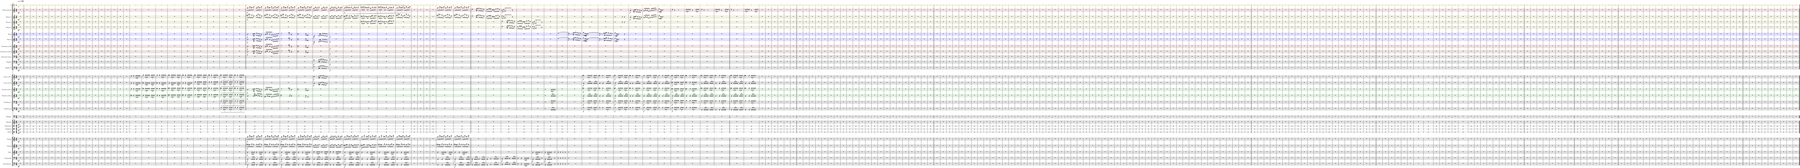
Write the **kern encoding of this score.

**kern	**dynam	**kern	**dynam	**kern	**dynam	**kern	**dynam	**kern	**dynam	**kern	**dynam	**kern	**dynam	**kern	**dynam	**kern	**dynam	**kern	**kern	**dynam	**kern	**dynam	**kern	**dynam	**kern	**dynam	**kern	**dynam	**kern	**dynam	**kern	**dynam	**kern	**dynam	**kern	**dynam	**kern	**dynam	**kern	**dynam	**kern	**dynam	**kern	**dynam	**kern	**dynam	**kern	**dynam	**kern	**dynam	**kern	**dynam	**kern	**dynam
*part28	*part28	*part27	*part27	*part26	*part26	*part25	*part25	*part24	*part24	*part23	*part23	*part22	*part22	*part21	*part21	*part20	*part20	*part19	*part18	*part18	*part17	*part17	*part16	*part16	*part15	*part15	*part14	*part14	*part13	*part13	*part12	*part12	*part11	*part11	*part10	*part10	*part9	*part9	*part8	*part8	*part7	*part7	*part6	*part6	*part5	*part5	*part4	*part4	*part3	*part3	*part2	*part2	*part1	*part1
*staff28	*staff28	*staff27	*staff27	*staff26	*staff26	*staff25	*staff25	*staff24	*staff24	*staff23	*staff23	*staff22	*staff22	*staff21	*staff21	*staff20	*staff20	*staff19	*staff18	*staff18	*staff17	*staff17	*staff16	*staff16	*staff15	*staff15	*staff14	*staff14	*staff13	*staff13	*staff12	*staff12	*staff11	*staff11	*staff10	*staff10	*staff9	*staff9	*staff8	*staff8	*staff7	*staff7	*staff6	*staff6	*staff5	*staff5	*staff4	*staff4	*staff3	*staff3	*staff2	*staff2	*staff1	*staff1
*I"Contrabbasso	*	*I"Violoncello	*	*I"Viola	*	*I"Violino	*	*I"Violino	*	*I"Piatti	*	*I"Tamburo	*	*I"Grancassa	*	*I"Xilofono	*	*I"Timpani	*I"Trombone 2	*	*I"Trombone 1	*	*I"Tromba in Bb 2	*	*I"Tromba in Bb 1	*	*I"Corno in F 2	*	*I"Corno in F 1	*	*I"Fagotto 2	*	*I"Fagotto	*	*I"Clarinetto basso	*	*I"Clarinetto in Bb 2	*	*I"Clarinetto in Bb	*	*I"Oboe 2	*	*I"Oboe	*	*I"Flauto 3	*	*I"Flauto 2	*	*I"Flauto 1	*	*I"Flauto piccolo	*	*I"info	*
*I'C-b.	*	*I'V-c.	*	*I'V-la	*	*I'V-no	*	*I'V-no	*	*I'P-tti	*	*I'Tamb.	*	*I'Gr.	*	*I'Xil.	*	*I'Timp.	*I'Tr-ne 2	*	*I'Tr-ne 1	*	*I'Tr-ba in Bb 2	*	*I'Tr-ba in Bb 1	*	*I'C. in F 2	*	*I'C. in F 1	*	*I'Fag. 2	*	*I'Fag.	*	*I'Cl. b.	*	*I'Cl. in Bb 2	*	*I'Cl. in Bb	*	*I'Ob. 2	*	*I'Ob.	*	*I'Fl. 2	*	*I'Fl.	*	*I'Fl. 3	*	*I'Fl. picc.	*	*I'info	*
*	*	*	*	*	*	*	*	*	*	*stria1	*	*stria1	*	*stria1	*	*	*	*	*	*	*	*	*stria5	*	*stria5	*	*	*	*	*	*	*	*	*	*	*	*stria5	*	*stria5	*	*stria5	*	*stria5	*	*stria5	*	*stria5	*	*stria5	*	*stria5	*	*stria5	*
*clefFv4	*	*clefF4	*	*clefGv2	*	*clefG2	*	*clefG2	*	*clefX	*	*clefX	*	*clefX	*	*clefG^2	*	*clefF4	*clefF4	*	*clefF4	*	*clefG2	*	*clefG2	*	*clefGv2	*	*clefGv2	*	*clefF4	*	*clefF4	*	*clefF4	*	*clefG2	*	*clefG2	*	*clefG2	*	*clefG2	*	*clefG2	*	*clefG2	*	*clefG2	*	*clefG^2	*	*clefG^2	*
*Trd7c12	*	*	*	*	*	*	*	*	*	*	*	*	*	*	*	*	*	*	*	*	*	*	*Trd1c2	*	*Trd1c2	*	*Trd4c7	*	*Trd4c7	*	*	*	*	*	*Trd8c14	*	*Trd1c2	*	*Trd1c2	*	*	*	*	*	*	*	*	*	*	*	*Trd-7c-12	*	*Trd-7c-12	*
*k[]	*	*k[]	*	*k[]	*	*k[]	*	*k[]	*	*k[]	*	*k[]	*	*k[]	*	*k[]	*	*k[]	*k[]	*	*k[]	*	*k[]	*	*k[]	*	*k[]	*	*k[]	*	*k[]	*	*k[]	*	*k[]	*	*k[]	*	*k[]	*	*k[]	*	*k[]	*	*k[]	*	*k[]	*	*k[]	*	*k[]	*	*k[]	*
*M4/4	*	*M4/4	*	*M4/4	*	*M4/4	*	*M4/4	*	*M4/4	*	*M4/4	*	*M4/4	*	*M4/4	*	*M4/4	*M4/4	*	*M4/4	*	*M4/4	*	*M4/4	*	*M4/4	*	*M4/4	*	*M4/4	*	*M4/4	*	*M4/4	*	*M4/4	*	*M4/4	*	*M4/4	*	*M4/4	*	*M4/4	*	*M4/4	*	*M4/4	*	*M4/4	*	*M4/4	*
*MM155	*	*MM155	*	*MM155	*	*MM155	*	*MM155	*	*MM155	*	*MM155	*	*MM155	*	*MM155	*	*MM155	*MM155	*	*MM155	*	*MM155	*	*MM155	*	*MM155	*	*MM155	*	*MM155	*	*MM155	*	*MM155	*	*MM155	*	*MM155	*	*MM155	*	*MM155	*	*MM155	*	*MM155	*	*MM155	*	*MM155	*	*MM155	*
=1	=1	=1	=1	=1	=1	=1	=1	=1	=1	=1	=1	=1	=1	=1	=1	=1	=1	=1	=1	=1	=1	=1	=1	=1	=1	=1	=1	=1	=1	=1	=1	=1	=1	=1	=1	=1	=1	=1	=1	=1	=1	=1	=1	=1	=1	=1	=1	=1	=1	=1	=1	=1	=1	=1
!	!LO:DY:b	!	!LO:DY:b	!	!LO:DY:b	!	!LO:DY:b	!	!LO:DY:b	!	!LO:DY:b	!	!LO:DY:b	!	!LO:DY:b	!	!LO:DY:b	!	!	!LO:DY:b	!	!LO:DY:b	!	!LO:DY:b	!	!LO:DY:b	!	!LO:DY:b	!	!LO:DY:b	!	!LO:DY:b	!	!LO:DY:b	!	!LO:DY:b	!	!LO:DY:b	!	!LO:DY:b	!	!LO:DY:b	!	!LO:DY:b	!	!LO:DY:b	!	!LO:DY:b	!	!LO:DY:b	!	!LO:DY:b	!	!LO:DY:b
1r	mf	1r	mf	1r	mf	1r	mf	1r	mf	1r	mf	1r	mf	1r	mf	1r	mf	1r	1r	mf	1r	mf	1r	mf	1r	mf	1r	mf	1r	mf	1r	mf	1r	mf	1r	mf	1r	mf	1r	mf	1r	mf	1r	mf	1r	mf	1r	mf	1r	mf	1r	mf	1r	mf
=2||	=2||	=2||	=2||	=2||	=2||	=2||	=2||	=2||	=2||	=2||	=2||	=2||	=2||	=2||	=2||	=2||	=2||	=2||	=2||	=2||	=2||	=2||	=2||	=2||	=2||	=2||	=2||	=2||	=2||	=2||	=2||	=2||	=2||	=2||	=2||	=2||	=2||	=2||	=2||	=2||	=2||	=2||	=2||	=2||	=2||	=2||	=2||	=2||	=2||	=2||	=2||	=2||	=2||	=2||
1r	.	1r	.	1r	.	1r	.	1r	.	1r	.	1r	.	1r	.	1r	.	1r	1r	.	1r	.	1r	.	1r	.	1r	.	1r	.	1r	.	1r	.	1r	.	1r	.	1r	.	1r	.	1r	.	1r	.	1r	.	1r	.	1r	.	1r	.
=3	=3	=3	=3	=3	=3	=3	=3	=3	=3	=3	=3	=3	=3	=3	=3	=3	=3	=3	=3	=3	=3	=3	=3	=3	=3	=3	=3	=3	=3	=3	=3	=3	=3	=3	=3	=3	=3	=3	=3	=3	=3	=3	=3	=3	=3	=3	=3	=3	=3	=3	=3	=3	=3	=3
1r	.	1r	.	1r	.	1r	.	1r	.	1r	.	1r	.	1r	.	1r	.	1r	1r	.	1r	.	1r	.	1r	.	1r	.	1r	.	1r	.	1r	.	1r	.	1r	.	1r	.	1r	.	1r	.	1r	.	1r	.	1r	.	1r	.	1r	.
=4	=4	=4	=4	=4	=4	=4	=4	=4	=4	=4	=4	=4	=4	=4	=4	=4	=4	=4	=4	=4	=4	=4	=4	=4	=4	=4	=4	=4	=4	=4	=4	=4	=4	=4	=4	=4	=4	=4	=4	=4	=4	=4	=4	=4	=4	=4	=4	=4	=4	=4	=4	=4	=4	=4
1r	.	1r	.	1r	.	1r	.	1r	.	1r	.	1r	.	1r	.	1r	.	1r	1r	.	1r	.	1r	.	1r	.	1r	.	1r	.	1r	.	1r	.	1r	.	1r	.	1r	.	1r	.	1r	.	1r	.	1r	.	1r	.	1r	.	1r	.
=5	=5	=5	=5	=5	=5	=5	=5	=5	=5	=5	=5	=5	=5	=5	=5	=5	=5	=5	=5	=5	=5	=5	=5	=5	=5	=5	=5	=5	=5	=5	=5	=5	=5	=5	=5	=5	=5	=5	=5	=5	=5	=5	=5	=5	=5	=5	=5	=5	=5	=5	=5	=5	=5	=5
1r	.	1r	.	1r	.	1r	.	1r	.	1r	.	1r	.	1r	.	1r	.	1r	1r	.	1r	.	1r	.	1r	.	1r	.	1r	.	1r	.	1r	.	1r	.	1r	.	1r	.	1r	.	1r	.	1r	.	1r	.	1r	.	1r	.	1r	.
=6	=6	=6	=6	=6	=6	=6	=6	=6	=6	=6	=6	=6	=6	=6	=6	=6	=6	=6	=6	=6	=6	=6	=6	=6	=6	=6	=6	=6	=6	=6	=6	=6	=6	=6	=6	=6	=6	=6	=6	=6	=6	=6	=6	=6	=6	=6	=6	=6	=6	=6	=6	=6	=6	=6
1r	.	1r	.	1r	.	1r	.	1r	.	1r	.	1r	.	1r	.	1r	.	1r	1r	.	1r	.	1r	.	1r	.	1r	.	1r	.	1r	.	1r	.	1r	.	1r	.	1r	.	1r	.	1r	.	1r	.	1r	.	1r	.	1r	.	1r	.
=7	=7	=7	=7	=7	=7	=7	=7	=7	=7	=7	=7	=7	=7	=7	=7	=7	=7	=7	=7	=7	=7	=7	=7	=7	=7	=7	=7	=7	=7	=7	=7	=7	=7	=7	=7	=7	=7	=7	=7	=7	=7	=7	=7	=7	=7	=7	=7	=7	=7	=7	=7	=7	=7	=7
1r	.	1r	.	1r	.	1r	.	1r	.	1r	.	1r	.	1r	.	1r	.	1r	1r	.	1r	.	1r	.	1r	.	1r	.	1r	.	1r	.	1r	.	1r	.	1r	.	1r	.	1r	.	1r	.	1r	.	1r	.	1r	.	1r	.	1r	.
=8	=8	=8	=8	=8	=8	=8	=8	=8	=8	=8	=8	=8	=8	=8	=8	=8	=8	=8	=8	=8	=8	=8	=8	=8	=8	=8	=8	=8	=8	=8	=8	=8	=8	=8	=8	=8	=8	=8	=8	=8	=8	=8	=8	=8	=8	=8	=8	=8	=8	=8	=8	=8	=8	=8
1r	.	1r	.	1r	.	1r	.	1r	.	1r	.	1r	.	1r	.	1r	.	1r	1r	.	1r	.	1r	.	1r	.	1r	.	1r	.	1r	.	1r	.	1r	.	1r	.	1r	.	1r	.	1r	.	1r	.	1r	.	1r	.	1r	.	1r	.
=9	=9	=9	=9	=9	=9	=9	=9	=9	=9	=9	=9	=9	=9	=9	=9	=9	=9	=9	=9	=9	=9	=9	=9	=9	=9	=9	=9	=9	=9	=9	=9	=9	=9	=9	=9	=9	=9	=9	=9	=9	=9	=9	=9	=9	=9	=9	=9	=9	=9	=9	=9	=9	=9	=9
1r	.	1r	.	1r	.	1r	.	1r	.	1r	.	1r	.	1r	.	1r	.	1r	1r	.	1r	.	1r	.	1r	.	1r	.	1r	.	1r	.	1r	.	1r	.	1r	.	1r	.	1r	.	1r	.	1r	.	1r	.	1r	.	1r	.	1r	.
=10	=10	=10	=10	=10	=10	=10	=10	=10	=10	=10	=10	=10	=10	=10	=10	=10	=10	=10	=10	=10	=10	=10	=10	=10	=10	=10	=10	=10	=10	=10	=10	=10	=10	=10	=10	=10	=10	=10	=10	=10	=10	=10	=10	=10	=10	=10	=10	=10	=10	=10	=10	=10	=10	=10
1r	.	1r	.	1r	.	1r	.	1r	.	1r	.	1r	.	1r	.	1r	.	1r	1r	.	1r	.	1r	.	1r	.	1r	.	1r	.	1r	.	1r	.	1r	.	1r	.	1r	.	1r	.	1r	.	1r	.	1r	.	1r	.	1r	.	1r	.
=11	=11	=11	=11	=11	=11	=11	=11	=11	=11	=11	=11	=11	=11	=11	=11	=11	=11	=11	=11	=11	=11	=11	=11	=11	=11	=11	=11	=11	=11	=11	=11	=11	=11	=11	=11	=11	=11	=11	=11	=11	=11	=11	=11	=11	=11	=11	=11	=11	=11	=11	=11	=11	=11	=11
1r	.	1r	.	1r	.	1r	.	1r	.	1r	.	1r	.	1r	.	1r	.	1r	1r	.	1r	.	1r	.	1r	.	1r	.	1r	.	1r	.	1r	.	1r	.	1r	.	1r	.	1r	.	1r	.	1r	.	1r	.	1r	.	1r	.	1r	.
=12	=12	=12	=12	=12	=12	=12	=12	=12	=12	=12	=12	=12	=12	=12	=12	=12	=12	=12	=12	=12	=12	=12	=12	=12	=12	=12	=12	=12	=12	=12	=12	=12	=12	=12	=12	=12	=12	=12	=12	=12	=12	=12	=12	=12	=12	=12	=12	=12	=12	=12	=12	=12	=12	=12
1r	.	1r	.	1r	.	1r	.	1r	.	1r	.	1r	.	1r	.	1r	.	1r	1r	.	1r	.	1r	.	1r	.	1r	.	1r	.	1r	.	1r	.	1r	.	1r	.	1r	.	1r	.	1r	.	1r	.	1r	.	1r	.	1r	.	1r	.
=13	=13	=13	=13	=13	=13	=13	=13	=13	=13	=13	=13	=13	=13	=13	=13	=13	=13	=13	=13	=13	=13	=13	=13	=13	=13	=13	=13	=13	=13	=13	=13	=13	=13	=13	=13	=13	=13	=13	=13	=13	=13	=13	=13	=13	=13	=13	=13	=13	=13	=13	=13	=13	=13	=13
1r	.	1r	.	1r	.	1r	.	1r	.	1r	.	1r	.	1r	.	1r	.	1r	1r	.	1r	.	1r	.	1r	.	1r	.	1r	.	1r	.	1r	.	1r	.	1r	.	1r	.	1r	.	1r	.	1r	.	1r	.	1r	.	1r	.	1r	.
=14	=14	=14	=14	=14	=14	=14	=14	=14	=14	=14	=14	=14	=14	=14	=14	=14	=14	=14	=14	=14	=14	=14	=14	=14	=14	=14	=14	=14	=14	=14	=14	=14	=14	=14	=14	=14	=14	=14	=14	=14	=14	=14	=14	=14	=14	=14	=14	=14	=14	=14	=14	=14	=14	=14
1r	.	1r	.	1r	.	1r	.	1r	.	1r	.	1r	.	1r	.	1r	.	1r	1r	.	1r	.	1r	.	1r	.	1r	.	1r	.	1r	.	1r	.	1r	.	1r	.	1r	.	1r	.	1r	.	1r	.	1r	.	1r	.	1r	.	1r	.
=15	=15	=15	=15	=15	=15	=15	=15	=15	=15	=15	=15	=15	=15	=15	=15	=15	=15	=15	=15	=15	=15	=15	=15	=15	=15	=15	=15	=15	=15	=15	=15	=15	=15	=15	=15	=15	=15	=15	=15	=15	=15	=15	=15	=15	=15	=15	=15	=15	=15	=15	=15	=15	=15	=15
1r	.	1r	.	1r	.	1r	.	1r	.	1r	.	1r	.	1r	.	1r	.	1r	1r	.	1r	.	1r	.	1r	.	1r	.	1r	.	1r	.	1r	.	1r	.	1r	.	1r	.	1r	.	1r	.	1r	.	1r	.	1r	.	1r	.	1r	.
=16	=16	=16	=16	=16	=16	=16	=16	=16	=16	=16	=16	=16	=16	=16	=16	=16	=16	=16	=16	=16	=16	=16	=16	=16	=16	=16	=16	=16	=16	=16	=16	=16	=16	=16	=16	=16	=16	=16	=16	=16	=16	=16	=16	=16	=16	=16	=16	=16	=16	=16	=16	=16	=16	=16
1r	.	1r	.	1r	.	1r	.	1r	.	1r	.	1r	.	1r	.	1r	.	1r	1r	.	1r	.	1r	.	1r	.	1r	.	1r	.	1r	.	1r	.	1r	.	1r	.	1r	.	1r	.	1r	.	1r	.	1r	.	1r	.	1r	.	1r	.
=17	=17	=17	=17	=17	=17	=17	=17	=17	=17	=17	=17	=17	=17	=17	=17	=17	=17	=17	=17	=17	=17	=17	=17	=17	=17	=17	=17	=17	=17	=17	=17	=17	=17	=17	=17	=17	=17	=17	=17	=17	=17	=17	=17	=17	=17	=17	=17	=17	=17	=17	=17	=17	=17	=17
1r	.	1r	.	1r	.	1r	.	1r	.	1r	.	1r	.	1r	.	1r	.	1r	1r	.	1r	.	1r	.	1r	.	1r	.	1r	.	1r	.	1r	.	1r	.	1r	.	1r	.	1r	.	1r	.	1r	.	1r	.	1r	.	1r	.	1r	.
=18	=18	=18	=18	=18	=18	=18	=18	=18	=18	=18	=18	=18	=18	=18	=18	=18	=18	=18	=18	=18	=18	=18	=18	=18	=18	=18	=18	=18	=18	=18	=18	=18	=18	=18	=18	=18	=18	=18	=18	=18	=18	=18	=18	=18	=18	=18	=18	=18	=18	=18	=18	=18	=18	=18
1r	.	1r	.	1r	.	1r	.	1r	.	1r	.	1r	.	1r	.	1r	.	1r	1r	.	1r	.	1r	.	1r	.	1r	.	1r	.	1r	.	1r	.	1r	.	1r	.	1r	.	1r	.	1r	.	1r	.	1r	.	1r	.	1r	.	1r	.
=19	=19	=19	=19	=19	=19	=19	=19	=19	=19	=19	=19	=19	=19	=19	=19	=19	=19	=19	=19	=19	=19	=19	=19	=19	=19	=19	=19	=19	=19	=19	=19	=19	=19	=19	=19	=19	=19	=19	=19	=19	=19	=19	=19	=19	=19	=19	=19	=19	=19	=19	=19	=19	=19	=19
1r	.	1r	.	1r	.	1r	.	1r	.	1r	.	1r	.	1r	.	1r	.	1r	1r	.	1r	.	4cc#X'\	.	4dd'\	.	4B'\	.	4e'\	.	1r	.	1r	.	1r	.	1r	.	1r	.	1r	.	1r	.	1r	.	1r	.	1r	.	1r	.	1r	.
.	.	.	.	.	.	.	.	.	.	.	.	.	.	.	.	.	.	.	.	.	.	.	4cc#\	.	4dd\	.	4B'\	.	4e'\	.	.	.	.	.	.	.	.	.	.	.	.	.	.	.	.	.	.	.	.	.	.	.	.	.
*	*	*	*	*	*	*	*	*	*	*	*	*	*	*	*	*	*	*	*	*	*	*	*Xbrackettup	*	*Xbrackettup	*	*Xbrackettup	*	*Xbrackettup	*	*	*	*	*	*	*	*	*	*	*	*	*	*	*	*	*	*	*	*	*	*	*	*	*
.	.	.	.	.	.	.	.	.	.	.	.	.	.	.	.	.	.	.	.	.	.	.	12cc#'\L	.	12dd'\L	.	12B'\L	.	12e'\L	.	.	.	.	.	.	.	.	.	.	.	.	.	.	.	.	.	.	.	.	.	.	.	.	.
.	.	.	.	.	.	.	.	.	.	.	.	.	.	.	.	.	.	.	.	.	.	.	12cc#'\	.	12dd'\	.	12B'\	.	12e'\	.	.	.	.	.	.	.	.	.	.	.	.	.	.	.	.	.	.	.	.	.	.	.	.	.
.	.	.	.	.	.	.	.	.	.	.	.	.	.	.	.	.	.	.	.	.	.	.	12cc#'\J	.	12dd'\J	.	12B'\J	.	12e'\J	.	.	.	.	.	.	.	.	.	.	.	.	.	.	.	.	.	.	.	.	.	.	.	.	.
.	.	.	.	.	.	.	.	.	.	.	.	.	.	.	.	.	.	.	.	.	.	.	4cc#'\	.	4dd'\	.	4B'\	.	4e'\	.	.	.	.	.	.	.	.	.	.	.	.	.	.	.	.	.	.	.	.	.	.	.	.	.
=20	=20	=20	=20	=20	=20	=20	=20	=20	=20	=20	=20	=20	=20	=20	=20	=20	=20	=20	=20	=20	=20	=20	=20	=20	=20	=20	=20	=20	=20	=20	=20	=20	=20	=20	=20	=20	=20	=20	=20	=20	=20	=20	=20	=20	=20	=20	=20	=20	=20	=20	=20	=20	=20	=20
1r	.	1r	.	1r	.	1r	.	1r	.	1r	.	1r	.	1r	.	1r	.	1r	1r	.	1r	.	4cc'\	.	4ee-X'\	.	4B-X'\	.	4g'\	.	1r	.	1r	.	1r	.	1r	.	1r	.	1r	.	1r	.	1r	.	1r	.	1r	.	1r	.	1r	.
.	.	.	.	.	.	.	.	.	.	.	.	.	.	.	.	.	.	.	.	.	.	.	12cc'\L	.	12ee-'\L	.	12B-'\L	.	12g'\L	.	.	.	.	.	.	.	.	.	.	.	.	.	.	.	.	.	.	.	.	.	.	.	.	.
.	.	.	.	.	.	.	.	.	.	.	.	.	.	.	.	.	.	.	.	.	.	.	12cc'\	.	12ee-'\	.	12B-'\	.	12g'\	.	.	.	.	.	.	.	.	.	.	.	.	.	.	.	.	.	.	.	.	.	.	.	.	.
.	.	.	.	.	.	.	.	.	.	.	.	.	.	.	.	.	.	.	.	.	.	.	12cc'\J	.	12ee-'\J	.	12B-'\J	.	12g'\J	.	.	.	.	.	.	.	.	.	.	.	.	.	.	.	.	.	.	.	.	.	.	.	.	.
.	.	.	.	.	.	.	.	.	.	.	.	.	.	.	.	.	.	.	.	.	.	.	4cc'\	.	4ee-'\	.	4B-'\	.	4g'\	.	.	.	.	.	.	.	.	.	.	.	.	.	.	.	.	.	.	.	.	.	.	.	.	.
.	.	.	.	.	.	.	.	.	.	.	.	.	.	.	.	.	.	.	.	.	.	.	12cc'\L	.	12ee-'\L	.	12B-'\L	.	12g'\L	.	.	.	.	.	.	.	.	.	.	.	.	.	.	.	.	.	.	.	.	.	.	.	.	.
.	.	.	.	.	.	.	.	.	.	.	.	.	.	.	.	.	.	.	.	.	.	.	12cc'\	.	12ee-'\	.	12B-'\	.	12g'\	.	.	.	.	.	.	.	.	.	.	.	.	.	.	.	.	.	.	.	.	.	.	.	.	.
.	.	.	.	.	.	.	.	.	.	.	.	.	.	.	.	.	.	.	.	.	.	.	12cc'\J	.	12ee-'\J	.	12B-'\J	.	12g'\J	.	.	.	.	.	.	.	.	.	.	.	.	.	.	.	.	.	.	.	.	.	.	.	.	.
=21	=21	=21	=21	=21	=21	=21	=21	=21	=21	=21	=21	=21	=21	=21	=21	=21	=21	=21	=21	=21	=21	=21	=21	=21	=21	=21	=21	=21	=21	=21	=21	=21	=21	=21	=21	=21	=21	=21	=21	=21	=21	=21	=21	=21	=21	=21	=21	=21	=21	=21	=21	=21	=21	=21
1r	.	1r	.	1r	.	1r	.	1r	.	1r	.	1r	.	1r	.	1r	.	1r	1r	.	1r	.	4cc'\	.	4ee-X'\	.	4B-X'\	.	4g'\	.	1r	.	1r	.	1r	.	1r	.	1r	.	1r	.	1r	.	1r	.	1r	.	1r	.	1r	.	1r	.
.	.	.	.	.	.	.	.	.	.	.	.	.	.	.	.	.	.	.	.	.	.	.	4cc\	.	4ee-\	.	4B-'\	.	4g'\	.	.	.	.	.	.	.	.	.	.	.	.	.	.	.	.	.	.	.	.	.	.	.	.	.
.	.	.	.	.	.	.	.	.	.	.	.	.	.	.	.	.	.	.	.	.	.	.	12cc'\L	.	12ee-'\L	.	12B-'\L	.	12g'\L	.	.	.	.	.	.	.	.	.	.	.	.	.	.	.	.	.	.	.	.	.	.	.	.	.
.	.	.	.	.	.	.	.	.	.	.	.	.	.	.	.	.	.	.	.	.	.	.	12cc'\	.	12ee-'\	.	12B-'\	.	12g'\	.	.	.	.	.	.	.	.	.	.	.	.	.	.	.	.	.	.	.	.	.	.	.	.	.
.	.	.	.	.	.	.	.	.	.	.	.	.	.	.	.	.	.	.	.	.	.	.	12cc'\J	.	12ee-'\J	.	12B-'\J	.	12g'\J	.	.	.	.	.	.	.	.	.	.	.	.	.	.	.	.	.	.	.	.	.	.	.	.	.
.	.	.	.	.	.	.	.	.	.	.	.	.	.	.	.	.	.	.	.	.	.	.	4cc'\	.	4ee-'\	.	4B-'\	.	4g'\	.	.	.	.	.	.	.	.	.	.	.	.	.	.	.	.	.	.	.	.	.	.	.	.	.
=22	=22	=22	=22	=22	=22	=22	=22	=22	=22	=22	=22	=22	=22	=22	=22	=22	=22	=22	=22	=22	=22	=22	=22	=22	=22	=22	=22	=22	=22	=22	=22	=22	=22	=22	=22	=22	=22	=22	=22	=22	=22	=22	=22	=22	=22	=22	=22	=22	=22	=22	=22	=22	=22	=22
1r	.	1r	.	1r	.	1r	.	1r	.	1r	.	1r	.	1r	.	1r	.	1r	1r	.	1r	.	4dd#X'\	.	4ff#X'\	.	4B'\	.	4g#X'\	.	1r	.	1r	.	1r	.	1r	.	1r	.	1r	.	1r	.	1r	.	1r	.	1r	.	1r	.	1r	.
.	.	.	.	.	.	.	.	.	.	.	.	.	.	.	.	.	.	.	.	.	.	.	12dd#'\L	.	12ff#'\L	.	12B'\L	.	12g#'\L	.	.	.	.	.	.	.	.	.	.	.	.	.	.	.	.	.	.	.	.	.	.	.	.	.
.	.	.	.	.	.	.	.	.	.	.	.	.	.	.	.	.	.	.	.	.	.	.	12dd#'\	.	12ff#'\	.	12B'\	.	12g#'\	.	.	.	.	.	.	.	.	.	.	.	.	.	.	.	.	.	.	.	.	.	.	.	.	.
.	.	.	.	.	.	.	.	.	.	.	.	.	.	.	.	.	.	.	.	.	.	.	12dd#'\J	.	12ff#'\J	.	12B'\J	.	12g#'\J	.	.	.	.	.	.	.	.	.	.	.	.	.	.	.	.	.	.	.	.	.	.	.	.	.
.	.	.	.	.	.	.	.	.	.	.	.	.	.	.	.	.	.	.	.	.	.	.	4dd#'\	.	4ff#'\	.	4B'\	.	4g#'\	.	.	.	.	.	.	.	.	.	.	.	.	.	.	.	.	.	.	.	.	.	.	.	.	.
.	.	.	.	.	.	.	.	.	.	.	.	.	.	.	.	.	.	.	.	.	.	.	12dd#'\L	.	12ff#'\L	.	12B'\L	.	12g#'\L	.	.	.	.	.	.	.	.	.	.	.	.	.	.	.	.	.	.	.	.	.	.	.	.	.
.	.	.	.	.	.	.	.	.	.	.	.	.	.	.	.	.	.	.	.	.	.	.	12dd#'\	.	12ff#'\	.	12B'\	.	12g#'\	.	.	.	.	.	.	.	.	.	.	.	.	.	.	.	.	.	.	.	.	.	.	.	.	.
.	.	.	.	.	.	.	.	.	.	.	.	.	.	.	.	.	.	.	.	.	.	.	12dd#'\J	.	12ff#'\J	.	12B'\J	.	12g#'\J	.	.	.	.	.	.	.	.	.	.	.	.	.	.	.	.	.	.	.	.	.	.	.	.	.
=23	=23	=23	=23	=23	=23	=23	=23	=23	=23	=23	=23	=23	=23	=23	=23	=23	=23	=23	=23	=23	=23	=23	=23	=23	=23	=23	=23	=23	=23	=23	=23	=23	=23	=23	=23	=23	=23	=23	=23	=23	=23	=23	=23	=23	=23	=23	=23	=23	=23	=23	=23	=23	=23	=23
1r	.	1r	.	1r	.	1r	.	1r	.	1r	.	1r	.	1r	.	1r	.	1r	1r	.	1r	.	4dd#X'\	.	4ff#X'\	.	4B'\	.	4g#X'\	.	1r	.	1r	.	1r	.	1r	.	1r	.	1r	.	1r	.	1r	.	1r	.	1r	.	1r	.	1r	.
.	.	.	.	.	.	.	.	.	.	.	.	.	.	.	.	.	.	.	.	.	.	.	4dd#'\	.	4ff#'\	.	4B'\	.	4g#'\	.	.	.	.	.	.	.	.	.	.	.	.	.	.	.	.	.	.	.	.	.	.	.	.	.
.	.	.	.	.	.	.	.	.	.	.	.	.	.	.	.	.	.	.	.	.	.	.	12dd#'\L	.	12ff#'\L	.	12B'\L	.	12g#'\L	.	.	.	.	.	.	.	.	.	.	.	.	.	.	.	.	.	.	.	.	.	.	.	.	.
.	.	.	.	.	.	.	.	.	.	.	.	.	.	.	.	.	.	.	.	.	.	.	12dd#'\	.	12ff#'\	.	12B'\	.	12g#'\	.	.	.	.	.	.	.	.	.	.	.	.	.	.	.	.	.	.	.	.	.	.	.	.	.
.	.	.	.	.	.	.	.	.	.	.	.	.	.	.	.	.	.	.	.	.	.	.	12dd#'\J	.	12ff#'\J	.	12B'\J	.	12g#'\J	.	.	.	.	.	.	.	.	.	.	.	.	.	.	.	.	.	.	.	.	.	.	.	.	.
.	.	.	.	.	.	.	.	.	.	.	.	.	.	.	.	.	.	.	.	.	.	.	4dd#'\	.	4ff#'\	.	4B'\	.	4g#'\	.	.	.	.	.	.	.	.	.	.	.	.	.	.	.	.	.	.	.	.	.	.	.	.	.
=24	=24	=24	=24	=24	=24	=24	=24	=24	=24	=24	=24	=24	=24	=24	=24	=24	=24	=24	=24	=24	=24	=24	=24	=24	=24	=24	=24	=24	=24	=24	=24	=24	=24	=24	=24	=24	=24	=24	=24	=24	=24	=24	=24	=24	=24	=24	=24	=24	=24	=24	=24	=24	=24	=24
1r	.	1r	.	1r	.	1r	.	1r	.	1r	.	1r	.	1r	.	1r	.	1r	1r	.	1r	.	4ee'\	.	4ff#X'\	.	4e'\	.	4g#X'\	.	1r	.	1r	.	1r	.	1r	.	1r	.	1r	.	1r	.	1r	.	1r	.	1r	.	1r	.	1r	.
.	.	.	.	.	.	.	.	.	.	.	.	.	.	.	.	.	.	.	.	.	.	.	12ee'\L	.	12ff#'\L	.	12e'\L	.	12g#'\L	.	.	.	.	.	.	.	.	.	.	.	.	.	.	.	.	.	.	.	.	.	.	.	.	.
.	.	.	.	.	.	.	.	.	.	.	.	.	.	.	.	.	.	.	.	.	.	.	12ee'\	.	12ff#'\	.	12e'\	.	12g#'\	.	.	.	.	.	.	.	.	.	.	.	.	.	.	.	.	.	.	.	.	.	.	.	.	.
.	.	.	.	.	.	.	.	.	.	.	.	.	.	.	.	.	.	.	.	.	.	.	12ee'\J	.	12ff#'\J	.	12e'\J	.	12g#'\J	.	.	.	.	.	.	.	.	.	.	.	.	.	.	.	.	.	.	.	.	.	.	.	.	.
.	.	.	.	.	.	.	.	.	.	.	.	.	.	.	.	.	.	.	.	.	.	.	4ee'\	.	4ff#'\	.	4e'\	.	4g#'\	.	.	.	.	.	.	.	.	.	.	.	.	.	.	.	.	.	.	.	.	.	.	.	.	.
.	.	.	.	.	.	.	.	.	.	.	.	.	.	.	.	.	.	.	.	.	.	.	12ee'\L	.	12ff#'\L	.	12e'\L	.	12g#'\L	.	.	.	.	.	.	.	.	.	.	.	.	.	.	.	.	.	.	.	.	.	.	.	.	.
.	.	.	.	.	.	.	.	.	.	.	.	.	.	.	.	.	.	.	.	.	.	.	12ee'\	.	12ff#'\	.	12e'\	.	12g#'\	.	.	.	.	.	.	.	.	.	.	.	.	.	.	.	.	.	.	.	.	.	.	.	.	.
.	.	.	.	.	.	.	.	.	.	.	.	.	.	.	.	.	.	.	.	.	.	.	12ee'\J	.	12ff#'\J	.	12e'\J	.	12g#'\J	.	.	.	.	.	.	.	.	.	.	.	.	.	.	.	.	.	.	.	.	.	.	.	.	.
=25	=25	=25	=25	=25	=25	=25	=25	=25	=25	=25	=25	=25	=25	=25	=25	=25	=25	=25	=25	=25	=25	=25	=25	=25	=25	=25	=25	=25	=25	=25	=25	=25	=25	=25	=25	=25	=25	=25	=25	=25	=25	=25	=25	=25	=25	=25	=25	=25	=25	=25	=25	=25	=25	=25
1r	.	1r	.	1r	.	1r	.	1r	.	1r	.	1r	.	1r	.	1r	.	1r	1r	.	1r	.	4ee'\	.	4ff#X'\	.	4e'\	.	4g#X'\	.	1r	.	1r	.	1r	.	1r	.	1r	.	1r	.	1r	.	1r	.	1r	.	1r	.	1r	.	1r	.
.	.	.	.	.	.	.	.	.	.	.	.	.	.	.	.	.	.	.	.	.	.	.	4ee'\	.	4ff#'\	.	4e'\	.	4g#'\	.	.	.	.	.	.	.	.	.	.	.	.	.	.	.	.	.	.	.	.	.	.	.	.	.
.	.	.	.	.	.	.	.	.	.	.	.	.	.	.	.	.	.	.	.	.	.	.	12ee'\L	.	12ff#'\L	.	12e'\L	.	12g#'\L	.	.	.	.	.	.	.	.	.	.	.	.	.	.	.	.	.	.	.	.	.	.	.	.	.
.	.	.	.	.	.	.	.	.	.	.	.	.	.	.	.	.	.	.	.	.	.	.	12ee'\	.	12ff#'\	.	12e'\	.	12g#'\	.	.	.	.	.	.	.	.	.	.	.	.	.	.	.	.	.	.	.	.	.	.	.	.	.
.	.	.	.	.	.	.	.	.	.	.	.	.	.	.	.	.	.	.	.	.	.	.	12ee'\J	.	12ff#'\J	.	12e'\J	.	12g#'\J	.	.	.	.	.	.	.	.	.	.	.	.	.	.	.	.	.	.	.	.	.	.	.	.	.
.	.	.	.	.	.	.	.	.	.	.	.	.	.	.	.	.	.	.	.	.	.	.	4ee'\	.	4ff#'\	.	4e'\	.	4g#'\	.	.	.	.	.	.	.	.	.	.	.	.	.	.	.	.	.	.	.	.	.	.	.	.	.
=26	=26	=26	=26	=26	=26	=26	=26	=26	=26	=26	=26	=26	=26	=26	=26	=26	=26	=26	=26	=26	=26	=26	=26	=26	=26	=26	=26	=26	=26	=26	=26	=26	=26	=26	=26	=26	=26	=26	=26	=26	=26	=26	=26	=26	=26	=26	=26	=26	=26	=26	=26	=26	=26	=26
!	!	!	!	!	!	!	!	!	!	!	!	!	!	!	!	!	!	!	!	!LO:HP:b	!	!LO:HP:b	!	!LO:HP:b	!	!LO:HP:b	!	!LO:HP:b	!	!LO:HP:b	!	!	!	!	!	!	!	!	!	!	!	!	!	!	!	!	!	!	!	!	!	!	!	!
1r	.	1r	.	1r	.	1r	.	1r	.	1r	.	1r	.	1r	.	1r	.	1r	4A'\	<	4A'\	<	4ee'\	<	4ff#X'\	<	4e'\	<	4g#X'\	<	1r	.	1r	.	1r	.	1r	.	1r	.	1r	.	1r	.	1r	.	1r	.	1r	.	1r	.	1r	.
*	*	*	*	*	*	*	*	*	*	*	*	*	*	*	*	*	*	*	*Xbrackettup	*	*Xbrackettup	*	*	*	*	*	*	*	*	*	*	*	*	*	*	*	*	*	*	*	*	*	*	*	*	*	*	*	*	*	*	*	*	*
.	.	.	.	.	.	.	.	.	.	.	.	.	.	.	.	.	.	.	12A'\L	.	12A'\L	.	12ee'\L	.	12ff#'\L	.	12e'\L	.	12g#'\L	.	.	.	.	.	.	.	.	.	.	.	.	.	.	.	.	.	.	.	.	.	.	.	.	.
.	.	.	.	.	.	.	.	.	.	.	.	.	.	.	.	.	.	.	12A'\	.	12A'\	.	12ee'\	.	12ff#'\	.	12e'\	.	12g#'\	.	.	.	.	.	.	.	.	.	.	.	.	.	.	.	.	.	.	.	.	.	.	.	.	.
.	.	.	.	.	.	.	.	.	.	.	.	.	.	.	.	.	.	.	12A'\J	.	12A'\J	.	12ee'\J	.	12ff#'\J	.	12e'\J	.	12g#'\J	.	.	.	.	.	.	.	.	.	.	.	.	.	.	.	.	.	.	.	.	.	.	.	.	.
.	.	.	.	.	.	.	.	.	.	.	.	.	.	.	.	.	.	.	4A'\	.	4A'\	.	4ee'\	.	4ff#'\	.	4e'\	.	4g#'\	.	.	.	.	.	.	.	.	.	.	.	.	.	.	.	.	.	.	.	.	.	.	.	.	.
.	.	.	.	.	.	.	.	.	.	.	.	.	.	.	.	.	.	.	12A'\L	.	12A'\L	.	12ee'\L	.	12ff#'\L	.	12e'\L	.	12g#'\L	.	.	.	.	.	.	.	.	.	.	.	.	.	.	.	.	.	.	.	.	.	.	.	.	.
.	.	.	.	.	.	.	.	.	.	.	.	.	.	.	.	.	.	.	12A'\	.	12A'\	.	12ee'\	.	12ff#'\	.	12e'\	.	12g#'\	.	.	.	.	.	.	.	.	.	.	.	.	.	.	.	.	.	.	.	.	.	.	.	.	.
.	.	.	.	.	.	.	.	.	.	.	.	.	.	.	.	.	.	.	12A'\J	.	12A'\J	.	12ee'\J	.	12ff#'\J	.	12e'\J	.	12g#'\J	.	.	.	.	.	.	.	.	.	.	.	.	.	.	.	.	.	.	.	.	.	.	.	.	.
=27	=27	=27	=27	=27	=27	=27	=27	=27	=27	=27	=27	=27	=27	=27	=27	=27	=27	=27	=27	=27	=27	=27	=27	=27	=27	=27	=27	=27	=27	=27	=27	=27	=27	=27	=27	=27	=27	=27	=27	=27	=27	=27	=27	=27	=27	=27	=27	=27	=27	=27	=27	=27	=27	=27
1r	.	1r	.	1r	.	1r	.	1r	.	1r	.	1r	.	1r	.	1r	.	1r	4A'\	.	4A'\	.	4ee'\	.	4ff#X'\	.	4e'\	.	4g#X'\	.	1r	.	1r	.	1r	.	1r	.	1r	.	1r	.	1r	.	1r	.	1r	.	1r	.	1r	.	1r	.
.	.	.	.	.	.	.	.	.	.	.	.	.	.	.	.	.	.	.	4A'\	.	4A'\	.	4ee'\	.	4ff#'\	.	4e'\	.	4g#'\	.	.	.	.	.	.	.	.	.	.	.	.	.	.	.	.	.	.	.	.	.	.	.	.	.
.	.	.	.	.	.	.	.	.	.	.	.	.	.	.	.	.	.	.	12A'\L	.	12A'\L	.	12ee'\L	.	12ff#'\L	.	12e'\L	.	12g#'\L	.	.	.	.	.	.	.	.	.	.	.	.	.	.	.	.	.	.	.	.	.	.	.	.	.
.	.	.	.	.	.	.	.	.	.	.	.	.	.	.	.	.	.	.	12A'\	.	12A'\	.	12ee'\	.	12ff#'\	.	12e'\	.	12g#'\	.	.	.	.	.	.	.	.	.	.	.	.	.	.	.	.	.	.	.	.	.	.	.	.	.
.	.	.	.	.	.	.	.	.	.	.	.	.	.	.	.	.	.	.	12A'\J	.	12A'\J	.	12ee'\J	.	12ff#'\J	.	12e'\J	.	12g#'\J	.	.	.	.	.	.	.	.	.	.	.	.	.	.	.	.	.	.	.	.	.	.	.	.	.
.	.	.	.	.	.	.	.	.	.	.	.	.	.	.	.	.	.	.	4A'\	.	4A'\	.	4ee'\	.	4ff#'\	.	4e'\	.	4g#'\	.	.	.	.	.	.	.	.	.	.	.	.	.	.	.	.	.	.	.	.	.	.	.	.	.
.	.	.	.	.	.	.	.	.	.	.	.	.	.	.	.	.	.	.	.	[	.	[	.	[	.	[	.	[	.	[	.	.	.	.	.	.	.	.	.	.	.	.	.	.	.	.	.	.	.	.	.	.	.	.
=28||	=28||	=28||	=28||	=28||	=28||	=28||	=28||	=28||	=28||	=28||	=28||	=28||	=28||	=28||	=28||	=28||	=28||	=28||	=28||	=28||	=28||	=28||	=28||	=28||	=28||	=28||	=28||	=28||	=28||	=28||	=28||	=28||	=28||	=28||	=28||	=28||	=28||	=28||	=28||	=28||	=28||	=28||	=28||	=28||	=28||	=28||	=28||	=28||	=28||	=28||	=28||	=28||	=28||	=28||
!	!LO:DY:b	!	!LO:DY:b	!	!LO:DY:b	!	!LO:DY:b	!	!LO:DY:b	!	!	!	!	!	!	!	!	!	!	!	!	!	!	!LO:DY:b	!	!LO:DY:b	!	!	!	!	!	!	!	!	!	!	!	!LO:DY:b	!	!LO:DY:b	!	!LO:DY:b	!	!LO:DY:b	!	!	!	!	!	!LO:DY:b	!	!LO:DY:b	!	!
4AAA'/	f	4AA'/	f	4B'\	f	8gg#X\L	f	8bb\L	f	1r	.	1r	.	1r	.	1r	.	1r	1r	.	1r	.	4.a/	f	4.b\	f	1r	.	1r	.	1r	.	1r	.	1r	.	4.b\	f	4.b\	f	4.b\	f	4.b\	f	1r	.	1r	.	8gg#X\L	f	8bbb\L	f	1r	.
.	.	.	.	.	.	8ff#X\	.	8eee\	.	.	.	.	.	.	.	.	.	.	.	.	.	.	.	.	.	.	.	.	.	.	.	.	.	.	.	.	.	.	.	.	.	.	.	.	.	.	.	.	8ccc#X\	.	8eeee\	.	.	.
*Xbrackettup	*	*Xbrackettup	*	*Xbrackettup	*	*	*	*	*	*	*	*	*	*	*	*	*	*	*	*	*	*	*	*	*	*	*	*	*	*	*	*	*	*	*	*	*	*	*	*	*	*	*	*	*	*	*	*	*	*	*	*	*	*
12AAA'/L	.	12AA'/L	.	12B'\L	.	8aa\	.	8ccc#X\	.	.	.	.	.	.	.	.	.	.	.	.	.	.	.	.	.	.	.	.	.	.	.	.	.	.	.	.	.	.	.	.	.	.	.	.	.	.	.	.	8aa\	.	8cccc#X\	.	.	.
12AAA'/	.	12AA'/	.	12B'\	.	.	.	.	.	.	.	.	.	.	.	.	.	.	.	.	.	.	.	.	.	.	.	.	.	.	.	.	.	.	.	.	.	.	.	.	.	.	.	.	.	.	.	.	.	.	.	.	.	.
.	.	.	.	.	.	8gg#\J	.	8eee\J	.	.	.	.	.	.	.	.	.	.	.	.	.	.	16a/LL	.	16cc#X\LL	.	.	.	.	.	.	.	.	.	.	.	16cc#X\LL	.	16cc#X\LL	.	16cc#X\LL	.	16cc#X\LL	.	.	.	.	.	8ee\J	.	8eeee\J	.	.	.
12AAA'/J	.	12AA'/J	.	12B'\J	.	.	.	.	.	.	.	.	.	.	.	.	.	.	.	.	.	.	.	.	.	.	.	.	.	.	.	.	.	.	.	.	.	.	.	.	.	.	.	.	.	.	.	.	.	.	.	.	.	.
.	.	.	.	.	.	.	.	.	.	.	.	.	.	.	.	.	.	.	.	.	.	.	16b/JJ	.	16dd\JJ	.	.	.	.	.	.	.	.	.	.	.	16dd\JJ	.	16dd\JJ	.	16dd\JJ	.	16dd\JJ	.	.	.	.	.	.	.	.	.	.	.
4AAA'/	.	4AA'/	.	4B'\	.	8gg#\L	.	8bb\L	.	.	.	.	.	.	.	.	.	.	.	.	.	.	8cc#X/L	.	8ee\L	.	.	.	.	.	.	.	.	.	.	.	8ee\L	.	8ee\L	.	8ee\L	.	8ee\L	.	.	.	.	.	8gg#\L	.	8bbb\L	.	.	.
.	.	.	.	.	.	8ff#\	.	8eee\	.	.	.	.	.	.	.	.	.	.	.	.	.	.	8b/	.	8dd\	.	.	.	.	.	.	.	.	.	.	.	8dd\	.	8dd\	.	8dd\	.	8dd\	.	.	.	.	.	8ccc#\	.	8eeee\	.	.	.
12AAA'/L	.	12AA'/L	.	12B'\L	.	8aa\	.	8ccc#\	.	.	.	.	.	.	.	.	.	.	.	.	.	.	8a/	.	8cc#\	.	.	.	.	.	.	.	.	.	.	.	8cc#\	.	8cc#\	.	8cc#\	.	8cc#\	.	.	.	.	.	8aa\	.	8cccc#\	.	.	.
12AAA'/	.	12AA'/	.	12B'\	.	.	.	.	.	.	.	.	.	.	.	.	.	.	.	.	.	.	.	.	.	.	.	.	.	.	.	.	.	.	.	.	.	.	.	.	.	.	.	.	.	.	.	.	.	.	.	.	.	.
.	.	.	.	.	.	8gg#\J	.	8eee\J	.	.	.	.	.	.	.	.	.	.	.	.	.	.	8g/J	.	8b\J	.	.	.	.	.	.	.	.	.	.	.	8b\J	.	8b\J	.	8b\J	.	8b\J	.	.	.	.	.	8ee\J	.	8eeee\J	.	.	.
12AAA'/J	.	12AA'/J	.	12B'\J	.	.	.	.	.	.	.	.	.	.	.	.	.	.	.	.	.	.	.	.	.	.	.	.	.	.	.	.	.	.	.	.	.	.	.	.	.	.	.	.	.	.	.	.	.	.	.	.	.	.
=29	=29	=29	=29	=29	=29	=29	=29	=29	=29	=29	=29	=29	=29	=29	=29	=29	=29	=29	=29	=29	=29	=29	=29	=29	=29	=29	=29	=29	=29	=29	=29	=29	=29	=29	=29	=29	=29	=29	=29	=29	=29	=29	=29	=29	=29	=29	=29	=29	=29	=29	=29	=29	=29	=29
4AAA'/	.	4AA'/	.	4B'\	.	8gg#X\L	.	8bb\L	.	1r	.	1r	.	1r	.	1r	.	1r	1r	.	1r	.	8f#X/L	.	8a/L	.	1r	.	1r	.	1r	.	1r	.	1r	.	8a/L	.	8a/L	.	8a/L	.	8a/L	.	1r	.	1r	.	8gg#X\L	.	8bbb\L	.	1r	.
.	.	.	.	.	.	8ff#X\	.	8eee\	.	.	.	.	.	.	.	.	.	.	.	.	.	.	8a/	.	8cc#X/	.	.	.	.	.	.	.	.	.	.	.	8cc#X/	.	8cc#X/	.	8cc#X/	.	8cc#X/	.	.	.	.	.	8ccc#X\	.	8eeee\	.	.	.
4AAA'/	.	4AA'/	.	4B'\	.	8aa\	.	8ccc#X\	.	.	.	.	.	.	.	.	.	.	.	.	.	.	8g#X/	.	8b/	.	.	.	.	.	.	.	.	.	.	.	8b/	.	8b/	.	8b/	.	8b/	.	.	.	.	.	8aa\	.	8cccc#X\	.	.	.
.	.	.	.	.	.	8gg#\J	.	8eee\J	.	.	.	.	.	.	.	.	.	.	.	.	.	.	8e/J	.	8g#X/J	.	.	.	.	.	.	.	.	.	.	.	8g/J	.	8g/J	.	8g/J	.	8g/J	.	.	.	.	.	8ee\J	.	8eeee\J	.	.	.
12AAA'/L	.	12AA'/L	.	12B'\L	.	8gg#\L	.	8bb\L	.	.	.	.	.	.	.	.	.	.	.	.	.	.	8f#/L	.	8a\L	.	.	.	.	.	.	.	.	.	.	.	8a\L	.	8a\L	.	8a\L	.	8a\L	.	.	.	.	.	8gg#\L	.	8bbb\L	.	.	.
12AAA'/	.	12AA'/	.	12B'\	.	.	.	.	.	.	.	.	.	.	.	.	.	.	.	.	.	.	.	.	.	.	.	.	.	.	.	.	.	.	.	.	.	.	.	.	.	.	.	.	.	.	.	.	.	.	.	.	.	.
.	.	.	.	.	.	8ff#\	.	8eee\	.	.	.	.	.	.	.	.	.	.	.	.	.	.	8g#/	.	8b\	.	.	.	.	.	.	.	.	.	.	.	8b\	.	8b\	.	8b\	.	8b\	.	.	.	.	.	8ccc#\	.	8eeee\	.	.	.
12AAA'/J	.	12AA'/J	.	12B'\J	.	.	.	.	.	.	.	.	.	.	.	.	.	.	.	.	.	.	.	.	.	.	.	.	.	.	.	.	.	.	.	.	.	.	.	.	.	.	.	.	.	.	.	.	.	.	.	.	.	.
4AAA'/	.	4AA'/	.	4B'\	.	8aa\	.	8ccc#\	.	.	.	.	.	.	.	.	.	.	.	.	.	.	8a/	.	8cc#\	.	.	.	.	.	.	.	.	.	.	.	8cc#\	.	8cc#\	.	8cc#\	.	8cc#\	.	.	.	.	.	8aa\	.	8cccc#\	.	.	.
.	.	.	.	.	.	8gg#\J	.	8eee\J	.	.	.	.	.	.	.	.	.	.	.	.	.	.	8b/J	.	8dd\J	.	.	.	.	.	.	.	.	.	.	.	8dd\J	.	8dd\J	.	8dd\J	.	8dd\J	.	.	.	.	.	8ee\J	.	8eeee\J	.	.	.
=30	=30	=30	=30	=30	=30	=30	=30	=30	=30	=30	=30	=30	=30	=30	=30	=30	=30	=30	=30	=30	=30	=30	=30	=30	=30	=30	=30	=30	=30	=30	=30	=30	=30	=30	=30	=30	=30	=30	=30	=30	=30	=30	=30	=30	=30	=30	=30	=30	=30	=30	=30	=30	=30	=30
!	!LO:DY:b	!	!LO:DY:b	!	!LO:DY:b	!	!LO:DY:b	!	!LO:DY:b	!	!	!	!	!	!	!	!	!	!	!	!	!	!	!	!	!	!	!	!	!	!	!	!	!	!	!	!	!	!	!	!	!	!	!	!	!	!	!	!	!	!	!	!	!
4AAA'/	f	4AA'/	f	4B'\	f	8gg#X\L	f	8bb\L	f	1r	.	1r	.	1r	.	1r	.	1r	1r	.	1r	.	2cc#X\	.	2ee\	.	1r	.	1r	.	1r	.	1r	.	1r	.	2ee\	.	2ee\	.	2ee\	.	2ee\	.	1r	.	1r	.	8gg#X\L	.	8bbb\L	.	1r	.
.	.	.	.	.	.	8ff#X\	.	8eee\	.	.	.	.	.	.	.	.	.	.	.	.	.	.	.	.	.	.	.	.	.	.	.	.	.	.	.	.	.	.	.	.	.	.	.	.	.	.	.	.	8ccc#X\	.	8eeee\	.	.	.
12AAA'/L	.	12AA'/L	.	12B'\L	.	8aa\	.	8ccc#X\	.	.	.	.	.	.	.	.	.	.	.	.	.	.	.	.	.	.	.	.	.	.	.	.	.	.	.	.	.	.	.	.	.	.	.	.	.	.	.	.	8aa\	.	8cccc#X\	.	.	.
12AAA'/	.	12AA'/	.	12B'\	.	.	.	.	.	.	.	.	.	.	.	.	.	.	.	.	.	.	.	.	.	.	.	.	.	.	.	.	.	.	.	.	.	.	.	.	.	.	.	.	.	.	.	.	.	.	.	.	.	.
.	.	.	.	.	.	8gg#\J	.	8eee\J	.	.	.	.	.	.	.	.	.	.	.	.	.	.	.	.	.	.	.	.	.	.	.	.	.	.	.	.	.	.	.	.	.	.	.	.	.	.	.	.	8ee\J	.	8eeee\J	.	.	.
12AAA'/J	.	12AA'/J	.	12B'\J	.	.	.	.	.	.	.	.	.	.	.	.	.	.	.	.	.	.	.	.	.	.	.	.	.	.	.	.	.	.	.	.	.	.	.	.	.	.	.	.	.	.	.	.	.	.	.	.	.	.
4AAA'/	.	4AA'/	.	4B'\	.	8gg#\L	.	8bb\L	.	.	.	.	.	.	.	.	.	.	.	.	.	.	8a/	.	8ff#X\	.	.	.	.	.	.	.	.	.	.	.	8ff#X\	.	8ff#X\	.	8ff#X\	.	8ff#X\	.	.	.	.	.	8gg#\L	.	8bbb\L	.	.	.
.	.	.	.	.	.	8ff#\	.	8eee\	.	.	.	.	.	.	.	.	.	.	.	.	.	.	4.a/	.	4.b\	.	.	.	.	.	.	.	.	.	.	.	4.a/	.	4.a/	.	4.a/	.	4.a/	.	.	.	.	.	8ccc#\	.	8eeee\	.	.	.
12AAA'/L	.	12AA'/L	.	12B'\L	.	8aa\	.	8ccc#\	.	.	.	.	.	.	.	.	.	.	.	.	.	.	.	.	.	.	.	.	.	.	.	.	.	.	.	.	.	.	.	.	.	.	.	.	.	.	.	.	8aa\	.	8cccc#\	.	.	.
12AAA'/	.	12AA'/	.	12B'\	.	.	.	.	.	.	.	.	.	.	.	.	.	.	.	.	.	.	.	.	.	.	.	.	.	.	.	.	.	.	.	.	.	.	.	.	.	.	.	.	.	.	.	.	.	.	.	.	.	.
.	.	.	.	.	.	8gg#\J	.	8eee\J	.	.	.	.	.	.	.	.	.	.	.	.	.	.	.	.	.	.	.	.	.	.	.	.	.	.	.	.	.	.	.	.	.	.	.	.	.	.	.	.	8ee\J	.	8eeee\J	.	.	.
12AAA'/J	.	12AA'/J	.	12B'\J	.	.	.	.	.	.	.	.	.	.	.	.	.	.	.	.	.	.	.	.	.	.	.	.	.	.	.	.	.	.	.	.	.	.	.	.	.	.	.	.	.	.	.	.	.	.	.	.	.	.
=31	=31	=31	=31	=31	=31	=31	=31	=31	=31	=31	=31	=31	=31	=31	=31	=31	=31	=31	=31	=31	=31	=31	=31	=31	=31	=31	=31	=31	=31	=31	=31	=31	=31	=31	=31	=31	=31	=31	=31	=31	=31	=31	=31	=31	=31	=31	=31	=31	=31	=31	=31	=31	=31	=31
4AAA'/	.	4AA'/	.	4B'\	.	8gg#X\L	.	8bb\L	.	1r	.	1r	.	1r	.	1r	.	1r	1r	.	1r	.	2a/	.	2cc#X\	.	1r	.	1r	.	1r	.	1r	.	1r	.	2cc#X\	.	2cc#X\	.	2cc#X\	.	2cc#X\	.	1r	.	1r	.	8gg#X\L	.	8bbb\L	.	1r	.
.	.	.	.	.	.	8ff#X\	.	8eee\	.	.	.	.	.	.	.	.	.	.	.	.	.	.	.	.	.	.	.	.	.	.	.	.	.	.	.	.	.	.	.	.	.	.	.	.	.	.	.	.	8ccc#X\	.	8eeee\	.	.	.
4AAA'/	.	4AA'/	.	4B'\	.	8aa\	.	8ccc#X\	.	.	.	.	.	.	.	.	.	.	.	.	.	.	.	.	.	.	.	.	.	.	.	.	.	.	.	.	.	.	.	.	.	.	.	.	.	.	.	.	8aa\	.	8cccc#X\	.	.	.
.	.	.	.	.	.	8gg#\J	.	8eee\J	.	.	.	.	.	.	.	.	.	.	.	.	.	.	.	.	.	.	.	.	.	.	.	.	.	.	.	.	.	.	.	.	.	.	.	.	.	.	.	.	8ee\J	.	8eeee\J	.	.	.
12AAA'/L	.	12AA'/L	.	12B'\L	.	8gg#\L	.	8bb\L	.	.	.	.	.	.	.	.	.	.	.	.	.	.	8b\	.	8dd\	.	.	.	.	.	.	.	.	.	.	.	8dd\	.	8dd\	.	8dd\	.	8dd\	.	.	.	.	.	8gg#\L	.	8bbb\L	.	.	.
12AAA'/	.	12AA'/	.	12B'\	.	.	.	.	.	.	.	.	.	.	.	.	.	.	.	.	.	.	.	.	.	.	.	.	.	.	.	.	.	.	.	.	.	.	.	.	.	.	.	.	.	.	.	.	.	.	.	.	.	.
.	.	.	.	.	.	8ff#\	.	8eee\	.	.	.	.	.	.	.	.	.	.	.	.	.	.	4.e/	.	4.f#X/	.	.	.	.	.	.	.	.	.	.	.	4.f#X/	.	4.f#X/	.	4.f#X/	.	4.f#X/	.	.	.	.	.	8ccc#\	.	8eeee\	.	.	.
12AAA'/J	.	12AA'/J	.	12B'\J	.	.	.	.	.	.	.	.	.	.	.	.	.	.	.	.	.	.	.	.	.	.	.	.	.	.	.	.	.	.	.	.	.	.	.	.	.	.	.	.	.	.	.	.	.	.	.	.	.	.
4AAA'/	.	4AA'/	.	4B'\	.	8aa\	.	8ccc#\	.	.	.	.	.	.	.	.	.	.	.	.	.	.	.	.	.	.	.	.	.	.	.	.	.	.	.	.	.	.	.	.	.	.	.	.	.	.	.	.	8aa\	.	8cccc#\	.	.	.
.	.	.	.	.	.	8gg#\J	.	8eee\J	.	.	.	.	.	.	.	.	.	.	.	.	.	.	.	.	.	.	.	.	.	.	.	.	.	.	.	.	.	.	.	.	.	.	.	.	.	.	.	.	8ee\J	.	8eeee\J	.	.	.
=32	=32	=32	=32	=32	=32	=32	=32	=32	=32	=32	=32	=32	=32	=32	=32	=32	=32	=32	=32	=32	=32	=32	=32	=32	=32	=32	=32	=32	=32	=32	=32	=32	=32	=32	=32	=32	=32	=32	=32	=32	=32	=32	=32	=32	=32	=32	=32	=32	=32	=32	=32	=32	=32	=32
!	!	!	!	!	!	!	!	!	!	!	!	!	!	!	!	!	!	!	!	!	!	!	!	!	!	!	!	!LO:DY:b	!	!LO:DY:b	!	!LO:DY:b	!	!LO:DY:b	!	!	!	!	!	!	!	!LO:DY:b	!	!LO:DY:b	!	!	!	!	!	!	!	!	!	!
4AAA'/	.	4AA'/	.	4c'\	.	8cc\L	.	8aa\L	.	1r	.	1r	.	1r	.	1r	.	1r	1r	.	1r	.	1r	.	1r	.	4.A/	f	4.c\	f	4.A\	f	4.c\	f	1r	.	1r	.	1r	.	4.A/	f	4.c/	f	1r	.	1r	.	8cc\L	.	8aaa\L	.	1r	.
.	.	.	.	.	.	8ff\	.	8ddd\	.	.	.	.	.	.	.	.	.	.	.	.	.	.	.	.	.	.	.	.	.	.	.	.	.	.	.	.	.	.	.	.	.	.	.	.	.	.	.	.	8ff\	.	8dddd\	.	.	.
12AAA'/L	.	12AA'/L	.	12c'\L	.	8dd\	.	8bb\	.	.	.	.	.	.	.	.	.	.	.	.	.	.	.	.	.	.	.	.	.	.	.	.	.	.	.	.	.	.	.	.	.	.	.	.	.	.	.	.	8dd\	.	8bbb\	.	.	.
12AAA'/	.	12AA'/	.	12c'\	.	.	.	.	.	.	.	.	.	.	.	.	.	.	.	.	.	.	.	.	.	.	.	.	.	.	.	.	.	.	.	.	.	.	.	.	.	.	.	.	.	.	.	.	.	.	.	.	.	.
.	.	.	.	.	.	8ff\J	.	8ddd\J	.	.	.	.	.	.	.	.	.	.	.	.	.	.	.	.	.	.	16B\LL	.	16d\LL	.	16B\LL	.	16d\LL	.	.	.	.	.	.	.	16B/LL	.	16d/LL	.	.	.	.	.	8ff\J	.	8dddd\J	.	.	.
12AAA'/J	.	12AA'/J	.	12c'\J	.	.	.	.	.	.	.	.	.	.	.	.	.	.	.	.	.	.	.	.	.	.	.	.	.	.	.	.	.	.	.	.	.	.	.	.	.	.	.	.	.	.	.	.	.	.	.	.	.	.
.	.	.	.	.	.	.	.	.	.	.	.	.	.	.	.	.	.	.	.	.	.	.	.	.	.	.	16c\JJ	.	16e\JJ	.	16c\JJ	.	16e\JJ	.	.	.	.	.	.	.	16c/JJ	.	16e/JJ	.	.	.	.	.	.	.	.	.	.	.
4AAA'/	.	4AA'/	.	4c'\	.	8cc\L	.	8aa\L	.	.	.	.	.	.	.	.	.	.	.	.	.	.	.	.	.	.	8d\L	.	8f\L	.	8d\L	.	8f\L	.	.	.	.	.	.	.	8d/L	.	8f/L	.	.	.	.	.	8cc\L	.	8aaa\L	.	.	.
.	.	.	.	.	.	8ff\	.	8ddd\	.	.	.	.	.	.	.	.	.	.	.	.	.	.	.	.	.	.	8c\	.	8e\	.	8c\	.	8e\	.	.	.	.	.	.	.	8c/	.	8e/	.	.	.	.	.	8ff\	.	8dddd\	.	.	.
12AAA'/L	.	12AA'/L	.	12c'\L	.	8dd\	.	8bb\	.	.	.	.	.	.	.	.	.	.	.	.	.	.	.	.	.	.	8B\	.	8d\	.	8B\	.	8d\	.	.	.	.	.	.	.	8B/	.	8d/	.	.	.	.	.	8dd\	.	8bbb\	.	.	.
12AAA'/	.	12AA'/	.	12c'\	.	.	.	.	.	.	.	.	.	.	.	.	.	.	.	.	.	.	.	.	.	.	.	.	.	.	.	.	.	.	.	.	.	.	.	.	.	.	.	.	.	.	.	.	.	.	.	.	.	.
.	.	.	.	.	.	8ff\J	.	8ddd\J	.	.	.	.	.	.	.	.	.	.	.	.	.	.	.	.	.	.	8A\J	.	8c\J	.	8A\J	.	8c\J	.	.	.	.	.	.	.	8A/J	.	8c/J	.	.	.	.	.	8ff\J	.	8dddd\J	.	.	.
12AAA'/J	.	12AA'/J	.	12c'\J	.	.	.	.	.	.	.	.	.	.	.	.	.	.	.	.	.	.	.	.	.	.	.	.	.	.	.	.	.	.	.	.	.	.	.	.	.	.	.	.	.	.	.	.	.	.	.	.	.	.
=33	=33	=33	=33	=33	=33	=33	=33	=33	=33	=33	=33	=33	=33	=33	=33	=33	=33	=33	=33	=33	=33	=33	=33	=33	=33	=33	=33	=33	=33	=33	=33	=33	=33	=33	=33	=33	=33	=33	=33	=33	=33	=33	=33	=33	=33	=33	=33	=33	=33	=33	=33	=33	=33	=33
!	!	!	!	!	!	!	!	!	!	!	!	!	!	!	!	!	!	!	!	!	!	!	!	!	!	!	!	!	!	!	!	!LO:DY:b	!	!LO:DY:b	!	!LO:DY:b	!	!LO:DY:b	!	!LO:DY:b	!	!LO:DY:b	!	!LO:DY:b	!	!	!	!	!	!	!	!	!	!
4AAA'/	.	4AA'/	.	4c'\	.	8cc\L	.	8aa\L	.	1r	.	1r	.	1r	.	1r	.	1r	1r	.	1r	.	1r	.	1r	.	1r	.	1r	.	1r	f	1r	f	1r	f	1r	f	1r	f	1r	f	1r	f	1r	.	1r	.	8cc\L	.	8aaa\L	.	1r	.
.	.	.	.	.	.	8ff\	.	8ddd\	.	.	.	.	.	.	.	.	.	.	.	.	.	.	.	.	.	.	.	.	.	.	.	.	.	.	.	.	.	.	.	.	.	.	.	.	.	.	.	.	8ff\	.	8dddd\	.	.	.
4AAA'/	.	4AA'/	.	4c'\	.	8dd\	.	8bb\	.	.	.	.	.	.	.	.	.	.	.	.	.	.	.	.	.	.	.	.	.	.	.	.	.	.	.	.	.	.	.	.	.	.	.	.	.	.	.	.	8dd\	.	8bbb\	.	.	.
.	.	.	.	.	.	8ff\J	.	8ddd\J	.	.	.	.	.	.	.	.	.	.	.	.	.	.	.	.	.	.	.	.	.	.	.	.	.	.	.	.	.	.	.	.	.	.	.	.	.	.	.	.	8ff\J	.	8dddd\J	.	.	.
12AAA'/L	.	12AA'/L	.	12c'\L	.	8cc\L	.	8aa\L	.	.	.	.	.	.	.	.	.	.	.	.	.	.	.	.	.	.	.	.	.	.	.	.	.	.	.	.	.	.	.	.	.	.	.	.	.	.	.	.	8cc\L	.	8aaa\L	.	.	.
12AAA'/	.	12AA'/	.	12c'\	.	.	.	.	.	.	.	.	.	.	.	.	.	.	.	.	.	.	.	.	.	.	.	.	.	.	.	.	.	.	.	.	.	.	.	.	.	.	.	.	.	.	.	.	.	.	.	.	.	.
.	.	.	.	.	.	8ff\	.	8ddd\	.	.	.	.	.	.	.	.	.	.	.	.	.	.	.	.	.	.	.	.	.	.	.	.	.	.	.	.	.	.	.	.	.	.	.	.	.	.	.	.	8ff\	.	8dddd\	.	.	.
12AAA'/J	.	12AA'/J	.	12c'\J	.	.	.	.	.	.	.	.	.	.	.	.	.	.	.	.	.	.	.	.	.	.	.	.	.	.	.	.	.	.	.	.	.	.	.	.	.	.	.	.	.	.	.	.	.	.	.	.	.	.
4AAA'/	.	4AA'/	.	4c'\	.	8dd\	.	8bb\	.	.	.	.	.	.	.	.	.	.	.	.	.	.	.	.	.	.	.	.	.	.	.	.	.	.	.	.	.	.	.	.	.	.	.	.	.	.	.	.	8dd\	.	8bbb\	.	.	.
.	.	.	.	.	.	8ff\J	.	8ddd\J	.	.	.	.	.	.	.	.	.	.	.	.	.	.	.	.	.	.	.	.	.	.	.	.	.	.	.	.	.	.	.	.	.	.	.	.	.	.	.	.	8ff\J	.	8dddd\J	.	.	.
=34	=34	=34	=34	=34	=34	=34	=34	=34	=34	=34	=34	=34	=34	=34	=34	=34	=34	=34	=34	=34	=34	=34	=34	=34	=34	=34	=34	=34	=34	=34	=34	=34	=34	=34	=34	=34	=34	=34	=34	=34	=34	=34	=34	=34	=34	=34	=34	=34	=34	=34	=34	=34	=34	=34
!	!LO:DY:b	!	!LO:DY:b	!	!LO:DY:b	!	!LO:DY:b	!	!	!	!	!	!	!	!	!	!	!	!	!	!	!	!	!	!	!	!	!	!	!	!	!	!	!	!	!	!	!	!	!	!	!	!	!	!	!	!	!	!	!LO:DY:b	!	!LO:DY:b	!	!
4AAA'/	f	4AA'/	f	4B'\	f	8dd#X\L	f	8bb\L	.	1r	.	1r	.	1r	.	1r	.	1r	1r	.	1r	.	1r	.	1r	.	1r	.	1r	.	1r	.	1r	.	1r	.	1r	.	1r	.	1r	.	1r	.	1r	.	1r	.	(8dd#X\L	f	(8bbb\L	f	1r	.
.	.	.	.	.	.	8ff#X\	.	8eee\	.	.	.	.	.	.	.	.	.	.	.	.	.	.	.	.	.	.	.	.	.	.	.	.	.	.	.	.	.	.	.	.	.	.	.	.	.	.	.	.	8ff#X\	.	8dddd#X\	.	.	.
12AAA'/L	.	12AA'/L	.	12B'\L	.	8ee\	.	8ccc#X\	.	.	.	.	.	.	.	.	.	.	.	.	.	.	.	.	.	.	.	.	.	.	.	.	.	.	.	.	.	.	.	.	.	.	.	.	.	.	.	.	8ee\	.	8cccc#X\	.	.	.
12AAA'/	.	12AA'/	.	12B'\	.	.	.	.	.	.	.	.	.	.	.	.	.	.	.	.	.	.	.	.	.	.	.	.	.	.	.	.	.	.	.	.	.	.	.	.	.	.	.	.	.	.	.	.	.	.	.	.	.	.
.	.	.	.	.	.	8ff#\J	.	8eee\J	.	.	.	.	.	.	.	.	.	.	.	.	.	.	.	.	.	.	.	.	.	.	.	.	.	.	.	.	.	.	.	.	.	.	.	.	.	.	.	.	8ff#\J	.	8dddd#\J	.	.	.
12AAA'/J	.	12AA'/J	.	12B'\J	.	.	.	.	.	.	.	.	.	.	.	.	.	.	.	.	.	.	.	.	.	.	.	.	.	.	.	.	.	.	.	.	.	.	.	.	.	.	.	.	.	.	.	.	.	.	.	.	.	.
4AAA'/	.	4AA'/	.	4B'\	.	8cc#X\L	.	8bb\L	.	.	.	.	.	.	.	.	.	.	.	.	.	.	.	.	.	.	.	.	.	.	.	.	.	.	.	.	.	.	.	.	.	.	.	.	.	.	.	.	8cc#X\L	.	8aaa\L	.	.	.
.	.	.	.	.	.	8ff#\	.	8eee\	.	.	.	.	.	.	.	.	.	.	.	.	.	.	.	.	.	.	.	.	.	.	.	.	.	.	.	.	.	.	.	.	.	.	.	.	.	.	.	.	8ff#\	.	8dddd#\	.	.	.
12AAA'/L	.	12AA'/L	.	12B'\L	.	8ee\	.	8ccc#\	.	.	.	.	.	.	.	.	.	.	.	.	.	.	.	.	.	.	.	.	.	.	.	.	.	.	.	.	.	.	.	.	.	.	.	.	.	.	.	.	8ee\	.	8cccc#\	.	.	.
12AAA'/	.	12AA'/	.	12B'\	.	.	.	.	.	.	.	.	.	.	.	.	.	.	.	.	.	.	.	.	.	.	.	.	.	.	.	.	.	.	.	.	.	.	.	.	.	.	.	.	.	.	.	.	.	.	.	.	.	.
.	.	.	.	.	.	8ff#\J	.	8eee\J	.	.	.	.	.	.	.	.	.	.	.	.	.	.	.	.	.	.	.	.	.	.	.	.	.	.	.	.	.	.	.	.	.	.	.	.	.	.	.	.	8ff#\J	.	8dddd#\J	.	.	.
12AAA'/J	.	12AA'/J	.	12B'\J	.	.	.	.	.	.	.	.	.	.	.	.	.	.	.	.	.	.	.	.	.	.	.	.	.	.	.	.	.	.	.	.	.	.	.	.	.	.	.	.	.	.	.	.	.	.	.	.	.	.
=35	=35	=35	=35	=35	=35	=35	=35	=35	=35	=35	=35	=35	=35	=35	=35	=35	=35	=35	=35	=35	=35	=35	=35	=35	=35	=35	=35	=35	=35	=35	=35	=35	=35	=35	=35	=35	=35	=35	=35	=35	=35	=35	=35	=35	=35	=35	=35	=35	=35	=35	=35	=35	=35	=35
*	*	*	*	*	*	*	*	*	*	*	*	*	*	*	*	*	*	*	*	*	*	*	*	*	*	*	*	*	*	*	*	*	*	*	*	*	*	*	*	*	*	*	*	*	*	*	*Xbrackettup	*	*Xbrackettup	*	*Xbrackettup	*	*	*
!	!	!	!	!	!	!	!LO:DY:b	!	!	!	!	!	!	!	!	!	!	!	!	!	!	!	!	!	!	!	!	!	!	!	!	!	!	!	!	!	!	!	!	!	!	!	!	!	!	!	!	!	!	!	!	!	!	!
4AAA'/	.	4AA'/	.	4B'\	.	8dd#X\L	f	8bb\L	.	1r	.	1r	.	1r	.	1r	.	1r	1r	.	1r	.	1r	.	1r	.	1r	.	1r	.	1r	.	1r	.	1r	.	1r	.	1r	.	1r	.	1r	.	1r	.	12dd#X\L	.	12dd#X\L	.	12dddd#X\L	.	1r	.
.	.	.	.	.	.	.	.	.	.	.	.	.	.	.	.	.	.	.	.	.	.	.	.	.	.	.	.	.	.	.	.	.	.	.	.	.	.	.	.	.	.	.	.	.	.	.	12ee\	.	12ee\	.	12eeee\	.	.	.
.	.	.	.	.	.	8ff#X\	.	8eee\	.	.	.	.	.	.	.	.	.	.	.	.	.	.	.	.	.	.	.	.	.	.	.	.	.	.	.	.	.	.	.	.	.	.	.	.	.	.	.	.	.	.	.	.	.	.
.	.	.	.	.	.	.	.	.	.	.	.	.	.	.	.	.	.	.	.	.	.	.	.	.	.	.	.	.	.	.	.	.	.	.	.	.	.	.	.	.	.	.	.	.	.	.	12dd#\J	.	12dd#\J	.	12dddd#\J	.	.	.
4AAA'/	.	4AA'/	.	4B'\	.	8ee\	.	8ccc#X\	.	.	.	.	.	.	.	.	.	.	.	.	.	.	.	.	.	.	.	.	.	.	.	.	.	.	.	.	.	.	.	.	.	.	.	.	.	.	8cc#X\L	.	8cc#X\L	.	8cccc#X\L	.	.	.
.	.	.	.	.	.	8ff#\J	.	8eee\J	.	.	.	.	.	.	.	.	.	.	.	.	.	.	.	.	.	.	.	.	.	.	.	.	.	.	.	.	.	.	.	.	.	.	.	.	.	.	8dd#\J	.	8dd#\J	.	8dddd#\J	.	.	.
12AAA'/L	.	12AA'/L	.	12B'\L	.	8cc#X\L	.	8bb\L	.	.	.	.	.	.	.	.	.	.	.	.	.	.	.	.	.	.	.	.	.	.	.	.	.	.	.	.	.	.	.	.	.	.	.	.	.	.	8cc#\L	.	8cc#\L	.	8aaa\L	.	.	.
12AAA'/	.	12AA'/	.	12B'\	.	.	.	.	.	.	.	.	.	.	.	.	.	.	.	.	.	.	.	.	.	.	.	.	.	.	.	.	.	.	.	.	.	.	.	.	.	.	.	.	.	.	.	.	.	.	.	.	.	.
.	.	.	.	.	.	8ff#\	.	8eee\	.	.	.	.	.	.	.	.	.	.	.	.	.	.	.	.	.	.	.	.	.	.	.	.	.	.	.	.	.	.	.	.	.	.	.	.	.	.	8ff#X\	.	8ff#X\	.	8dddd#\	.	.	.
12AAA'/J	.	12AA'/J	.	12B'\J	.	.	.	.	.	.	.	.	.	.	.	.	.	.	.	.	.	.	.	.	.	.	.	.	.	.	.	.	.	.	.	.	.	.	.	.	.	.	.	.	.	.	.	.	.	.	.	.	.	.
4AAA'/	.	4AA'/	.	4B'\	.	8ee\	.	8ccc#\	.	.	.	.	.	.	.	.	.	.	.	.	.	.	.	.	.	.	.	.	.	.	.	.	.	.	.	.	.	.	.	.	.	.	.	.	.	.	8ee\	.	8ee\	.	8cccc#\	.	.	.
.	.	.	.	.	.	8ff#\J	.	8eee\J	.	.	.	.	.	.	.	.	.	.	.	.	.	.	.	.	.	.	.	.	.	.	.	.	.	.	.	.	.	.	.	.	.	.	.	.	.	.	8ff#\J	.	8ff#\J	.	8dddd#\J	.	.	.
=36	=36	=36	=36	=36	=36	=36	=36	=36	=36	=36	=36	=36	=36	=36	=36	=36	=36	=36	=36	=36	=36	=36	=36	=36	=36	=36	=36	=36	=36	=36	=36	=36	=36	=36	=36	=36	=36	=36	=36	=36	=36	=36	=36	=36	=36	=36	=36	=36	=36	=36	=36	=36	=36	=36
!	!LO:DY:b	!	!LO:DY:b	!	!	!	!	!	!	!	!	!	!	!	!	!	!	!	!	!	!	!	!	!	!	!	!	!	!	!	!	!	!	!	!	!	!	!	!	!	!	!	!	!	!	!	!	!	!	!	!	!	!	!
4AAA'/	f	4AA'/	f	4B'\	.	8gg#X\L	.	8bb\L	.	1r	.	1r	.	1r	.	1r	.	1r	1r	.	1r	.	1r	.	1r	.	1r	.	1r	.	1r	.	1r	.	1r	.	1r	.	1r	.	1r	.	1r	.	1r	.	12dd#X\L	.	12dd#X\L	.	12dddd#X\L	.	1r	.
.	.	.	.	.	.	.	.	.	.	.	.	.	.	.	.	.	.	.	.	.	.	.	.	.	.	.	.	.	.	.	.	.	.	.	.	.	.	.	.	.	.	.	.	.	.	.	12ee\	.	12ee\	.	12eeee\	.	.	.
.	.	.	.	.	.	8ff#X\	.	8eee\	.	.	.	.	.	.	.	.	.	.	.	.	.	.	.	.	.	.	.	.	.	.	.	.	.	.	.	.	.	.	.	.	.	.	.	.	.	.	.	.	.	.	.	.	.	.
.	.	.	.	.	.	.	.	.	.	.	.	.	.	.	.	.	.	.	.	.	.	.	.	.	.	.	.	.	.	.	.	.	.	.	.	.	.	.	.	.	.	.	.	.	.	.	12dd#\J	.	12dd#\J	.	12dddd#\J	.	.	.
12AAA'/L	.	12AA'/L	.	12B'\L	.	8aa\	.	8ccc#X\	.	.	.	.	.	.	.	.	.	.	.	.	.	.	.	.	.	.	.	.	.	.	.	.	.	.	.	.	.	.	.	.	.	.	.	.	.	.	8cc#X\L	.	8cc#X\L	.	8cccc#X\L	.	.	.
12AAA'/	.	12AA'/	.	12B'\	.	.	.	.	.	.	.	.	.	.	.	.	.	.	.	.	.	.	.	.	.	.	.	.	.	.	.	.	.	.	.	.	.	.	.	.	.	.	.	.	.	.	.	.	.	.	.	.	.	.
.	.	.	.	.	.	8gg#\J	.	8eee\J	.	.	.	.	.	.	.	.	.	.	.	.	.	.	.	.	.	.	.	.	.	.	.	.	.	.	.	.	.	.	.	.	.	.	.	.	.	.	8dd#\J	.	8dd#\J	.	8dddd#\J	.	.	.
12AAA'/J	.	12AA'/J	.	12B'\J	.	.	.	.	.	.	.	.	.	.	.	.	.	.	.	.	.	.	.	.	.	.	.	.	.	.	.	.	.	.	.	.	.	.	.	.	.	.	.	.	.	.	.	.	.	.	.	.	.	.
4AAA'/	.	4AA'/	.	4B'\	.	8gg#\L	.	8bb\L	.	.	.	.	.	.	.	.	.	.	.	.	.	.	.	.	.	.	.	.	.	.	.	.	.	.	.	.	.	.	.	.	.	.	.	.	.	.	8cc#\L	.	8cc#\L	.	8aaa\L	.	.	.
.	.	.	.	.	.	8ff#\	.	8eee\	.	.	.	.	.	.	.	.	.	.	.	.	.	.	.	.	.	.	.	.	.	.	.	.	.	.	.	.	.	.	.	.	.	.	.	.	.	.	8ff#X\	.	8ff#X\	.	8dddd#\	.	.	.
12AAA'/L	.	12AA'/L	.	12B'\L	.	8aa\	.	8ccc#\	.	.	.	.	.	.	.	.	.	.	.	.	.	.	.	.	.	.	.	.	.	.	.	.	.	.	.	.	.	.	.	.	.	.	.	.	.	.	8ee\	.	8ee\	.	8cccc#\	.	.	.
12AAA'/	.	12AA'/	.	12B'\	.	.	.	.	.	.	.	.	.	.	.	.	.	.	.	.	.	.	.	.	.	.	.	.	.	.	.	.	.	.	.	.	.	.	.	.	.	.	.	.	.	.	.	.	.	.	.	.	.	.
.	.	.	.	.	.	8gg#\J	.	8eee\J	.	.	.	.	.	.	.	.	.	.	.	.	.	.	.	.	.	.	.	.	.	.	.	.	.	.	.	.	.	.	.	.	.	.	.	.	.	.	8ff#\J	.	8ff#\J	.	8dddd#\J	.	.	.
12AAA'/J	.	12AA'/J	.	12B'\J	.	.	.	.	.	.	.	.	.	.	.	.	.	.	.	.	.	.	.	.	.	.	.	.	.	.	.	.	.	.	.	.	.	.	.	.	.	.	.	.	.	.	.	.	.	.	.	.	.	.
=37	=37	=37	=37	=37	=37	=37	=37	=37	=37	=37	=37	=37	=37	=37	=37	=37	=37	=37	=37	=37	=37	=37	=37	=37	=37	=37	=37	=37	=37	=37	=37	=37	=37	=37	=37	=37	=37	=37	=37	=37	=37	=37	=37	=37	=37	=37	=37	=37	=37	=37	=37	=37	=37	=37
4AAA'/	.	4AA'/	.	4B'\	.	8gg#X\L	.	8bb\L	.	1r	.	1r	.	1r	.	1r	.	1r	1r	.	1r	.	1r	.	1r	.	1r	.	1r	.	1r	.	1r	.	1r	.	1r	.	1r	.	1r	.	1r	.	1r	.	1r	.	8gg#X\L	.	8bbb\L	.	1r	.
.	.	.	.	.	.	8ff#X\	.	8eee\	.	.	.	.	.	.	.	.	.	.	.	.	.	.	.	.	.	.	.	.	.	.	.	.	.	.	.	.	.	.	.	.	.	.	.	.	.	.	.	.	8ccc#X\	.	8eeee\	.	.	.
4AAA'/	.	4AA'/	.	4B'\	.	8aa\	.	8ccc#X\	.	.	.	.	.	.	.	.	.	.	.	.	.	.	.	.	.	.	.	.	.	.	.	.	.	.	.	.	.	.	.	.	.	.	.	.	.	.	.	.	8aa\	.	8cccc#X\	.	.	.
.	.	.	.	.	.	8gg#\J	.	8eee\J	.	.	.	.	.	.	.	.	.	.	.	.	.	.	.	.	.	.	.	.	.	.	.	.	.	.	.	.	.	.	.	.	.	.	.	.	.	.	.	.	8ee\J	.	8eeee\J	.	.	.
12AAA'/L	.	12AA'/L	.	12B'\L	.	8gg#\L	.	8bb\L	.	.	.	.	.	.	.	.	.	.	.	.	.	.	.	.	.	.	.	.	.	.	.	.	.	.	.	.	.	.	.	.	.	.	.	.	.	.	.	.	8gg#\L	.	8bbb\L	.	.	.
12AAA'/	.	12AA'/	.	12B'\	.	.	.	.	.	.	.	.	.	.	.	.	.	.	.	.	.	.	.	.	.	.	.	.	.	.	.	.	.	.	.	.	.	.	.	.	.	.	.	.	.	.	.	.	.	.	.	.	.	.
.	.	.	.	.	.	8ff#\	.	8eee\	.	.	.	.	.	.	.	.	.	.	.	.	.	.	.	.	.	.	.	.	.	.	.	.	.	.	.	.	.	.	.	.	.	.	.	.	.	.	.	.	8ccc#\	.	8eeee\	.	.	.
12AAA'/J	.	12AA'/J	.	12B'\J	.	.	.	.	.	.	.	.	.	.	.	.	.	.	.	.	.	.	.	.	.	.	.	.	.	.	.	.	.	.	.	.	.	.	.	.	.	.	.	.	.	.	.	.	.	.	.	.	.	.
4AAA'/	.	4AA'/	.	4B'\	.	8aa\	.	8ccc#\	.	.	.	.	.	.	.	.	.	.	.	.	.	.	.	.	.	.	.	.	.	.	.	.	.	.	.	.	.	.	.	.	.	.	.	.	.	.	.	.	8aa\	.	8cccc#\	.	.	.
.	.	.	.	.	.	8gg#\J	.	8eee\J	.	.	.	.	.	.	.	.	.	.	.	.	.	.	.	.	.	.	.	.	.	.	.	.	.	.	.	.	.	.	.	.	.	.	.	.	.	.	.	.	8ee\J)	.	8eeee\J)	.	.	.
=38	=38	=38	=38	=38	=38	=38	=38	=38	=38	=38	=38	=38	=38	=38	=38	=38	=38	=38	=38	=38	=38	=38	=38	=38	=38	=38	=38	=38	=38	=38	=38	=38	=38	=38	=38	=38	=38	=38	=38	=38	=38	=38	=38	=38	=38	=38	=38	=38	=38	=38	=38	=38	=38	=38
1r	.	1r	.	1r	.	1r	.	1r	.	1r	.	1r	.	1r	.	1r	.	1r	1r	.	1r	.	1r	.	1r	.	1r	.	1r	.	1r	.	1r	.	1r	.	1r	.	1r	.	1r	.	1r	.	1r	.	1r	.	1r	.	1r	.	1r	.
=39	=39	=39	=39	=39	=39	=39	=39	=39	=39	=39	=39	=39	=39	=39	=39	=39	=39	=39	=39	=39	=39	=39	=39	=39	=39	=39	=39	=39	=39	=39	=39	=39	=39	=39	=39	=39	=39	=39	=39	=39	=39	=39	=39	=39	=39	=39	=39	=39	=39	=39	=39	=39	=39	=39
1r	.	1r	.	1r	.	1r	.	1r	.	1r	.	1r	.	1r	.	1r	.	1r	1r	.	1r	.	1r	.	1r	.	1r	.	1r	.	1r	.	1r	.	1r	.	1r	.	1r	.	1r	.	1r	.	1r	.	1r	.	1r	.	1r	.	1r	.
=40	=40	=40	=40	=40	=40	=40	=40	=40	=40	=40	=40	=40	=40	=40	=40	=40	=40	=40	=40	=40	=40	=40	=40	=40	=40	=40	=40	=40	=40	=40	=40	=40	=40	=40	=40	=40	=40	=40	=40	=40	=40	=40	=40	=40	=40	=40	=40	=40	=40	=40	=40	=40	=40	=40
1r	.	1r	.	1r	.	1r	.	1r	.	1r	.	1r	.	1r	.	1r	.	1r	1r	.	1r	.	1r	.	1r	.	1r	.	1r	.	1r	.	1r	.	1r	.	1r	.	1r	.	1r	.	1r	.	1r	.	1r	.	1r	.	1r	.	1r	.
=41	=41	=41	=41	=41	=41	=41	=41	=41	=41	=41	=41	=41	=41	=41	=41	=41	=41	=41	=41	=41	=41	=41	=41	=41	=41	=41	=41	=41	=41	=41	=41	=41	=41	=41	=41	=41	=41	=41	=41	=41	=41	=41	=41	=41	=41	=41	=41	=41	=41	=41	=41	=41	=41	=41
1r	.	1r	.	1r	.	1r	.	1r	.	1r	.	1r	.	1r	.	1r	.	1r	1r	.	1r	.	1r	.	1r	.	1r	.	1r	.	1r	.	1r	.	1r	.	1r	.	1r	.	1r	.	1r	.	1r	.	1r	.	1r	.	1r	.	1r	.
=42	=42	=42	=42	=42	=42	=42	=42	=42	=42	=42	=42	=42	=42	=42	=42	=42	=42	=42	=42	=42	=42	=42	=42	=42	=42	=42	=42	=42	=42	=42	=42	=42	=42	=42	=42	=42	=42	=42	=42	=42	=42	=42	=42	=42	=42	=42	=42	=42	=42	=42	=42	=42	=42	=42
4AAA'/	.	4AA'/	.	4B'\	.	8gg#X\L	.	8bb\L	.	1r	.	1r	.	1r	.	1r	.	1r	1r	.	1r	.	1r	.	1r	.	1r	.	1r	.	1r	.	1r	.	1r	.	1r	.	1r	.	1r	.	1r	.	1r	.	1r	.	8gg#X\L	.	8bbb\L	.	1r	.
.	.	.	.	.	.	8ff#X\	.	8eee\	.	.	.	.	.	.	.	.	.	.	.	.	.	.	.	.	.	.	.	.	.	.	.	.	.	.	.	.	.	.	.	.	.	.	.	.	.	.	.	.	8ccc#X\	.	8eeee\	.	.	.
4AAA'/	.	4AA'/	.	12B'\L	.	8aa\	.	8ccc#X\	.	.	.	.	.	.	.	.	.	.	.	.	.	.	.	.	.	.	.	.	.	.	.	.	.	.	.	.	.	.	.	.	.	.	.	.	.	.	.	.	8aa\	.	8cccc#X\	.	.	.
.	.	.	.	12B'\	.	.	.	.	.	.	.	.	.	.	.	.	.	.	.	.	.	.	.	.	.	.	.	.	.	.	.	.	.	.	.	.	.	.	.	.	.	.	.	.	.	.	.	.	.	.	.	.	.	.
.	.	.	.	.	.	8gg#\J	.	8eee\J	.	.	.	.	.	.	.	.	.	.	.	.	.	.	.	.	.	.	.	.	.	.	.	.	.	.	.	.	.	.	.	.	.	.	.	.	.	.	.	.	8ee\J	.	8eeee\J	.	.	.
.	.	.	.	12B'\J	.	.	.	.	.	.	.	.	.	.	.	.	.	.	.	.	.	.	.	.	.	.	.	.	.	.	.	.	.	.	.	.	.	.	.	.	.	.	.	.	.	.	.	.	.	.	.	.	.	.
12AAA'/L	.	12AA'/L	.	4B'\	.	8gg#\L	.	8bb\L	.	.	.	.	.	.	.	.	.	.	.	.	.	.	.	.	.	.	.	.	.	.	.	.	.	.	.	.	.	.	.	.	.	.	.	.	.	.	.	.	8gg#\L	.	8bbb\L	.	.	.
12AAA'/	.	12AA'/	.	.	.	.	.	.	.	.	.	.	.	.	.	.	.	.	.	.	.	.	.	.	.	.	.	.	.	.	.	.	.	.	.	.	.	.	.	.	.	.	.	.	.	.	.	.	.	.	.	.	.	.
.	.	.	.	.	.	8ff#\	.	8eee\	.	.	.	.	.	.	.	.	.	.	.	.	.	.	.	.	.	.	.	.	.	.	.	.	.	.	.	.	.	.	.	.	.	.	.	.	.	.	.	.	8ccc#\	.	8eeee\	.	.	.
12AAA'/J	.	12AA'/J	.	.	.	.	.	.	.	.	.	.	.	.	.	.	.	.	.	.	.	.	.	.	.	.	.	.	.	.	.	.	.	.	.	.	.	.	.	.	.	.	.	.	.	.	.	.	.	.	.	.	.	.
4AAA'/	.	4AA'/	.	12B'\L	.	8aa\	.	8ccc#\	.	.	.	.	.	.	.	.	.	.	.	.	.	.	.	.	.	.	.	.	.	.	.	.	.	.	.	.	.	.	.	.	.	.	.	.	.	.	.	.	8aa\	.	8cccc#\	.	.	.
.	.	.	.	12B'\	.	.	.	.	.	.	.	.	.	.	.	.	.	.	.	.	.	.	.	.	.	.	.	.	.	.	.	.	.	.	.	.	.	.	.	.	.	.	.	.	.	.	.	.	.	.	.	.	.	.
.	.	.	.	.	.	8gg#\J	.	8eee\J	.	.	.	.	.	.	.	.	.	.	.	.	.	.	.	.	.	.	.	.	.	.	.	.	.	.	.	.	.	.	.	.	.	.	.	.	.	.	.	.	8ee\J	.	8eeee\J	.	.	.
.	.	.	.	12B'\J	.	.	.	.	.	.	.	.	.	.	.	.	.	.	.	.	.	.	.	.	.	.	.	.	.	.	.	.	.	.	.	.	.	.	.	.	.	.	.	.	.	.	.	.	.	.	.	.	.	.
=43	=43	=43	=43	=43	=43	=43	=43	=43	=43	=43	=43	=43	=43	=43	=43	=43	=43	=43	=43	=43	=43	=43	=43	=43	=43	=43	=43	=43	=43	=43	=43	=43	=43	=43	=43	=43	=43	=43	=43	=43	=43	=43	=43	=43	=43	=43	=43	=43	=43	=43	=43	=43	=43	=43
!	!LO:DY:b	!	!LO:DY:b	!	!	!	!	!	!	!	!	!	!	!	!	!	!	!	!	!	!	!	!	!	!	!	!	!	!	!	!	!	!	!	!	!	!	!	!	!	!	!	!	!	!	!	!	!	!	!	!	!	!	!
4AAA'/	f	4AA'/	f	4B'\	.	8gg#X\L	.	8bb\L	.	1r	.	1r	.	1r	.	1r	.	1r	1r	.	1r	.	1r	.	1r	.	1r	.	1r	.	1r	.	1r	.	1r	.	1r	.	1r	.	1r	.	1r	.	1r	.	1r	.	8gg#X\L	.	8bbb\L	.	1r	.
.	.	.	.	.	.	8ff#X\	.	8eee\	.	.	.	.	.	.	.	.	.	.	.	.	.	.	.	.	.	.	.	.	.	.	.	.	.	.	.	.	.	.	.	.	.	.	.	.	.	.	.	.	8ccc#X\	.	8eeee\	.	.	.
12AAA'/L	.	12AA'/L	.	4B'\	.	8aa\	.	8ccc#X\	.	.	.	.	.	.	.	.	.	.	.	.	.	.	.	.	.	.	.	.	.	.	.	.	.	.	.	.	.	.	.	.	.	.	.	.	.	.	.	.	8aa\	.	8cccc#X\	.	.	.
12AAA'/	.	12AA'/	.	.	.	.	.	.	.	.	.	.	.	.	.	.	.	.	.	.	.	.	.	.	.	.	.	.	.	.	.	.	.	.	.	.	.	.	.	.	.	.	.	.	.	.	.	.	.	.	.	.	.	.
.	.	.	.	.	.	8gg#\J	.	8eee\J	.	.	.	.	.	.	.	.	.	.	.	.	.	.	.	.	.	.	.	.	.	.	.	.	.	.	.	.	.	.	.	.	.	.	.	.	.	.	.	.	8ee\J	.	8eeee\J	.	.	.
12AAA'/J	.	12AA'/J	.	.	.	.	.	.	.	.	.	.	.	.	.	.	.	.	.	.	.	.	.	.	.	.	.	.	.	.	.	.	.	.	.	.	.	.	.	.	.	.	.	.	.	.	.	.	.	.	.	.	.	.
4AAA'/	.	4AA'/	.	12B'\L	.	8gg#\L	.	8bb\L	.	.	.	.	.	.	.	.	.	.	.	.	.	.	.	.	.	.	.	.	.	.	.	.	.	.	.	.	.	.	.	.	.	.	.	.	.	.	.	.	8gg#\L	.	8bbb\L	.	.	.
.	.	.	.	12B'\	.	.	.	.	.	.	.	.	.	.	.	.	.	.	.	.	.	.	.	.	.	.	.	.	.	.	.	.	.	.	.	.	.	.	.	.	.	.	.	.	.	.	.	.	.	.	.	.	.	.
.	.	.	.	.	.	8ff#\	.	8eee\	.	.	.	.	.	.	.	.	.	.	.	.	.	.	.	.	.	.	.	.	.	.	.	.	.	.	.	.	.	.	.	.	.	.	.	.	.	.	.	.	8ccc#\	.	8eeee\	.	.	.
.	.	.	.	12B'\J	.	.	.	.	.	.	.	.	.	.	.	.	.	.	.	.	.	.	.	.	.	.	.	.	.	.	.	.	.	.	.	.	.	.	.	.	.	.	.	.	.	.	.	.	.	.	.	.	.	.
12AAA'/L	.	12AA'/L	.	4B'\	.	8aa\	.	8ccc#\	.	.	.	.	.	.	.	.	.	.	.	.	.	.	.	.	.	.	.	.	.	.	.	.	.	.	.	.	.	.	.	.	.	.	.	.	.	.	.	.	8aa\	.	8cccc#\	.	.	.
12AAA'/	.	12AA'/	.	.	.	.	.	.	.	.	.	.	.	.	.	.	.	.	.	.	.	.	.	.	.	.	.	.	.	.	.	.	.	.	.	.	.	.	.	.	.	.	.	.	.	.	.	.	.	.	.	.	.	.
.	.	.	.	.	.	8gg#\J	.	8eee\J	.	.	.	.	.	.	.	.	.	.	.	.	.	.	.	.	.	.	.	.	.	.	.	.	.	.	.	.	.	.	.	.	.	.	.	.	.	.	.	.	8ee\J	.	8eeee\J	.	.	.
12AAA'/J	.	12AA'/J	.	.	.	.	.	.	.	.	.	.	.	.	.	.	.	.	.	.	.	.	.	.	.	.	.	.	.	.	.	.	.	.	.	.	.	.	.	.	.	.	.	.	.	.	.	.	.	.	.	.	.	.
=44||	=44||	=44||	=44||	=44||	=44||	=44||	=44||	=44||	=44||	=44||	=44||	=44||	=44||	=44||	=44||	=44||	=44||	=44||	=44||	=44||	=44||	=44||	=44||	=44||	=44||	=44||	=44||	=44||	=44||	=44||	=44||	=44||	=44||	=44||	=44||	=44||	=44||	=44||	=44||	=44||	=44||	=44||	=44||	=44||	=44||	=44||	=44||	=44||	=44||	=44||	=44||	=44||	=44||	=44||
!	!	!	!LO:DY:b	!	!	!	!	!	!	!	!	!	!	!	!	!	!	!	!	!	!	!	!	!	!	!	!	!	!	!	!	!	!	!	!	!	!	!	!	!	!	!	!	!	!	!	!	!	!	!	!	!	!	!
4AAA'/	.	4AA'/	f	1r	.	1r	.	1r	.	1r	.	1r	.	1r	.	1r	.	1r	1r	.	1r	.	1r	.	1r	.	1r	.	1r	.	1r	.	1r	.	1r	.	1r	.	1r	.	1r	.	1r	.	1r	.	1r	.	4.ee\	.	4.eee\	.	1r	.
12AAA'/L	.	12AA'/L	.	.	.	.	.	.	.	.	.	.	.	.	.	.	.	.	.	.	.	.	.	.	.	.	.	.	.	.	.	.	.	.	.	.	.	.	.	.	.	.	.	.	.	.	.	.	.	.	.	.	.	.
12AAA'/	.	12AA'/	.	.	.	.	.	.	.	.	.	.	.	.	.	.	.	.	.	.	.	.	.	.	.	.	.	.	.	.	.	.	.	.	.	.	.	.	.	.	.	.	.	.	.	.	.	.	.	.	.	.	.	.
.	.	.	.	.	.	.	.	.	.	.	.	.	.	.	.	.	.	.	.	.	.	.	.	.	.	.	.	.	.	.	.	.	.	.	.	.	.	.	.	.	.	.	.	.	.	.	.	.	16ff\LL	.	16fff\LL	.	.	.
12AAA'/J	.	12AA'/J	.	.	.	.	.	.	.	.	.	.	.	.	.	.	.	.	.	.	.	.	.	.	.	.	.	.	.	.	.	.	.	.	.	.	.	.	.	.	.	.	.	.	.	.	.	.	.	.	.	.	.	.
.	.	.	.	.	.	.	.	.	.	.	.	.	.	.	.	.	.	.	.	.	.	.	.	.	.	.	.	.	.	.	.	.	.	.	.	.	.	.	.	.	.	.	.	.	.	.	.	.	16gg\JJ	.	16ggg\JJ	.	.	.
4AAA'/	.	4AA'/	.	.	.	.	.	.	.	.	.	.	.	.	.	.	.	.	.	.	.	.	.	.	.	.	.	.	.	.	.	.	.	.	.	.	.	.	.	.	.	.	.	.	.	.	.	.	8aa\L	.	8aaa\L	.	.	.
.	.	.	.	.	.	.	.	.	.	.	.	.	.	.	.	.	.	.	.	.	.	.	.	.	.	.	.	.	.	.	.	.	.	.	.	.	.	.	.	.	.	.	.	.	.	.	.	.	8gg\	.	8ggg\	.	.	.
12AAA'/L	.	12AA'/L	.	.	.	.	.	.	.	.	.	.	.	.	.	.	.	.	.	.	.	.	.	.	.	.	.	.	.	.	.	.	.	.	.	.	.	.	.	.	.	.	.	.	.	.	.	.	8ff\	.	8fff\	.	.	.
12AAA'/	.	12AA'/	.	.	.	.	.	.	.	.	.	.	.	.	.	.	.	.	.	.	.	.	.	.	.	.	.	.	.	.	.	.	.	.	.	.	.	.	.	.	.	.	.	.	.	.	.	.	.	.	.	.	.	.
.	.	.	.	.	.	.	.	.	.	.	.	.	.	.	.	.	.	.	.	.	.	.	.	.	.	.	.	.	.	.	.	.	.	.	.	.	.	.	.	.	.	.	.	.	.	.	.	.	8ee\J	.	8eee\J	.	.	.
12AAA'/J	.	12AA'/J	.	.	.	.	.	.	.	.	.	.	.	.	.	.	.	.	.	.	.	.	.	.	.	.	.	.	.	.	.	.	.	.	.	.	.	.	.	.	.	.	.	.	.	.	.	.	.	.	.	.	.	.
=45	=45	=45	=45	=45	=45	=45	=45	=45	=45	=45	=45	=45	=45	=45	=45	=45	=45	=45	=45	=45	=45	=45	=45	=45	=45	=45	=45	=45	=45	=45	=45	=45	=45	=45	=45	=45	=45	=45	=45	=45	=45	=45	=45	=45	=45	=45	=45	=45	=45	=45	=45	=45	=45	=45
4AAA'/	.	4AA'/	.	1r	.	1r	.	1r	.	1r	.	1r	.	1r	.	1r	.	1r	1r	.	1r	.	1r	.	1r	.	1r	.	1r	.	1r	.	1r	.	1r	.	1r	.	1r	.	1r	.	1r	.	1r	.	1r	.	8dd\L	.	8ddd\L	.	1r	.
.	.	.	.	.	.	.	.	.	.	.	.	.	.	.	.	.	.	.	.	.	.	.	.	.	.	.	.	.	.	.	.	.	.	.	.	.	.	.	.	.	.	.	.	.	.	.	.	.	8ff\	.	8fff\	.	.	.
4BBB'/	.	4BB'/	.	.	.	.	.	.	.	.	.	.	.	.	.	.	.	.	.	.	.	.	.	.	.	.	.	.	.	.	.	.	.	.	.	.	.	.	.	.	.	.	.	.	.	.	.	.	8ff#X\	.	8fff#X\	.	.	.
.	.	.	.	.	.	.	.	.	.	.	.	.	.	.	.	.	.	.	.	.	.	.	.	.	.	.	.	.	.	.	.	.	.	.	.	.	.	.	.	.	.	.	.	.	.	.	.	.	8cc\J	.	8ccc\J	.	.	.
12BBB'/L	.	12BB'/L	.	.	.	.	.	.	.	.	.	.	.	.	.	.	.	.	.	.	.	.	.	.	.	.	.	.	.	.	.	.	.	.	.	.	.	.	.	.	.	.	.	.	.	.	.	.	8cc#X\L	.	8ccc#X\L	.	.	.
12BBB'/	.	12BB'/	.	.	.	.	.	.	.	.	.	.	.	.	.	.	.	.	.	.	.	.	.	.	.	.	.	.	.	.	.	.	.	.	.	.	.	.	.	.	.	.	.	.	.	.	.	.	.	.	.	.	.	.
.	.	.	.	.	.	.	.	.	.	.	.	.	.	.	.	.	.	.	.	.	.	.	.	.	.	.	.	.	.	.	.	.	.	.	.	.	.	.	.	.	.	.	.	.	.	.	.	.	8ff#\	.	8fff#\	.	.	.
12BBB'/J	.	12BB'/J	.	.	.	.	.	.	.	.	.	.	.	.	.	.	.	.	.	.	.	.	.	.	.	.	.	.	.	.	.	.	.	.	.	.	.	.	.	.	.	.	.	.	.	.	.	.	.	.	.	.	.	.
4BBB'/	.	4BB'/	.	.	.	.	.	.	.	.	.	.	.	.	.	.	.	.	.	.	.	.	.	.	.	.	.	.	.	.	.	.	.	.	.	.	.	.	.	.	.	.	.	.	.	.	.	.	8gg\	.	8ggg\	.	.	.
.	.	.	.	.	.	.	.	.	.	.	.	.	.	.	.	.	.	.	.	.	.	.	.	.	.	.	.	.	.	.	.	.	.	.	.	.	.	.	.	.	.	.	.	.	.	.	.	.	8dd\J	.	8ddd\J	.	.	.
=46	=46	=46	=46	=46	=46	=46	=46	=46	=46	=46	=46	=46	=46	=46	=46	=46	=46	=46	=46	=46	=46	=46	=46	=46	=46	=46	=46	=46	=46	=46	=46	=46	=46	=46	=46	=46	=46	=46	=46	=46	=46	=46	=46	=46	=46	=46	=46	=46	=46	=46	=46	=46	=46	=46
!	!	!	!LO:DY:b	!	!	!	!	!	!	!	!	!	!	!	!	!	!	!	!	!	!	!	!	!	!	!	!	!	!	!	!	!	!	!	!	!	!	!	!	!	!	!	!	!	!	!	!	!	!	!	!	!	!	!
4BBB'/	.	4BB'/	f	1r	.	1r	.	1r	.	1r	.	1r	.	1r	.	1r	.	1r	1r	.	1r	.	1r	.	1r	.	1r	.	1r	.	1r	.	1r	.	1r	.	1r	.	1r	.	1r	.	1r	.	4.ee\	.	4.ee\	.	8ee\L	.	8bb\L	.	1r	.
.	.	.	.	.	.	.	.	.	.	.	.	.	.	.	.	.	.	.	.	.	.	.	.	.	.	.	.	.	.	.	.	.	.	.	.	.	.	.	.	.	.	.	.	.	.	.	.	.	8dd\J	.	8ddd\J	.	.	.
12CC'/L	.	12C'/L	.	.	.	.	.	.	.	.	.	.	.	.	.	.	.	.	.	.	.	.	.	.	.	.	.	.	.	.	.	.	.	.	.	.	.	.	.	.	.	.	.	.	.	.	.	.	2f#Xt/	.	2ff#Xt/	.	.	.
12CC'/	.	12C'/	.	.	.	.	.	.	.	.	.	.	.	.	.	.	.	.	.	.	.	.	.	.	.	.	.	.	.	.	.	.	.	.	.	.	.	.	.	.	.	.	.	.	.	.	.	.	.	.	.	.	.	.
.	.	.	.	.	.	.	.	.	.	.	.	.	.	.	.	.	.	.	.	.	.	.	.	.	.	.	.	.	.	.	.	.	.	.	.	.	.	.	.	.	.	.	.	.	16ff\LL	.	16ff\LL	.	.	.	.	.	.	.
12CC'/J	.	12C'/J	.	.	.	.	.	.	.	.	.	.	.	.	.	.	.	.	.	.	.	.	.	.	.	.	.	.	.	.	.	.	.	.	.	.	.	.	.	.	.	.	.	.	.	.	.	.	.	.	.	.	.	.
.	.	.	.	.	.	.	.	.	.	.	.	.	.	.	.	.	.	.	.	.	.	.	.	.	.	.	.	.	.	.	.	.	.	.	.	.	.	.	.	.	.	.	.	.	16gg\JJ	.	16gg\JJ	.	.	.	.	.	.	.
4CC'/	.	4C'/	.	.	.	.	.	.	.	.	.	.	.	.	.	.	.	.	.	.	.	.	.	.	.	.	.	.	.	.	.	.	.	.	.	.	.	.	.	.	.	.	.	.	8aa\L	.	8aa\L	.	.	.	.	.	.	.
.	.	.	.	.	.	.	.	.	.	.	.	.	.	.	.	.	.	.	.	.	.	.	.	.	.	.	.	.	.	.	.	.	.	.	.	.	.	.	.	.	.	.	.	.	8gg\	.	8gg\	.	.	.	.	.	.	.
12CC'/L	.	12C'/L	.	.	.	.	.	.	.	.	.	.	.	.	.	.	.	.	.	.	.	.	.	.	.	.	.	.	.	.	.	.	.	.	.	.	.	.	.	.	.	.	.	.	8ff\	.	8ff\	.	4r	.	4r	.	.	.
12CC'/	.	12C'/	.	.	.	.	.	.	.	.	.	.	.	.	.	.	.	.	.	.	.	.	.	.	.	.	.	.	.	.	.	.	.	.	.	.	.	.	.	.	.	.	.	.	.	.	.	.	.	.	.	.	.	.
.	.	.	.	.	.	.	.	.	.	.	.	.	.	.	.	.	.	.	.	.	.	.	.	.	.	.	.	.	.	.	.	.	.	.	.	.	.	.	.	.	.	.	.	.	8ee\J	.	8ee\J	.	.	.	.	.	.	.
12CC'/J	.	12C'/J	.	.	.	.	.	.	.	.	.	.	.	.	.	.	.	.	.	.	.	.	.	.	.	.	.	.	.	.	.	.	.	.	.	.	.	.	.	.	.	.	.	.	.	.	.	.	.	.	.	.	.	.
=47	=47	=47	=47	=47	=47	=47	=47	=47	=47	=47	=47	=47	=47	=47	=47	=47	=47	=47	=47	=47	=47	=47	=47	=47	=47	=47	=47	=47	=47	=47	=47	=47	=47	=47	=47	=47	=47	=47	=47	=47	=47	=47	=47	=47	=47	=47	=47	=47	=47	=47	=47	=47	=47	=47
4DD'\	.	4D'\	.	1r	.	1r	.	1r	.	1r	.	1r	.	1r	.	1r	.	1r	1r	.	1r	.	1r	.	1r	.	1r	.	1r	.	1r	.	1r	.	1r	.	1r	.	1r	.	1r	.	1r	.	8dd\L	.	8dd\L	.	1r	.	1r	.	1r	.
.	.	.	.	.	.	.	.	.	.	.	.	.	.	.	.	.	.	.	.	.	.	.	.	.	.	.	.	.	.	.	.	.	.	.	.	.	.	.	.	.	.	.	.	.	8ff\	.	8ff\	.	.	.	.	.	.	.
4DD'\	.	4D'\	.	.	.	.	.	.	.	.	.	.	.	.	.	.	.	.	.	.	.	.	.	.	.	.	.	.	.	.	.	.	.	.	.	.	.	.	.	.	.	.	.	.	8ff#X\	.	8ff#X\	.	.	.	.	.	.	.
.	.	.	.	.	.	.	.	.	.	.	.	.	.	.	.	.	.	.	.	.	.	.	.	.	.	.	.	.	.	.	.	.	.	.	.	.	.	.	.	.	.	.	.	.	8cc\J	.	8cc\J	.	.	.	.	.	.	.
12DD'\L	.	12D'\L	.	.	.	.	.	.	.	.	.	.	.	.	.	.	.	.	.	.	.	.	.	.	.	.	.	.	.	.	.	.	.	.	.	.	.	.	.	.	.	.	.	.	8cc#X\L	.	8cc#X\L	.	.	.	.	.	.	.
12DD'\	.	12D'\	.	.	.	.	.	.	.	.	.	.	.	.	.	.	.	.	.	.	.	.	.	.	.	.	.	.	.	.	.	.	.	.	.	.	.	.	.	.	.	.	.	.	.	.	.	.	.	.	.	.	.	.
.	.	.	.	.	.	.	.	.	.	.	.	.	.	.	.	.	.	.	.	.	.	.	.	.	.	.	.	.	.	.	.	.	.	.	.	.	.	.	.	.	.	.	.	.	8ff#\	.	8ff#\	.	.	.	.	.	.	.
12DD'\J	.	12D'\J	.	.	.	.	.	.	.	.	.	.	.	.	.	.	.	.	.	.	.	.	.	.	.	.	.	.	.	.	.	.	.	.	.	.	.	.	.	.	.	.	.	.	.	.	.	.	.	.	.	.	.	.
4DD'\	.	4D'\	.	.	.	.	.	.	.	.	.	.	.	.	.	.	.	.	.	.	.	.	.	.	.	.	.	.	.	.	.	.	.	.	.	.	.	.	.	.	.	.	.	.	8gg\	.	8gg\	.	.	.	.	.	.	.
.	.	.	.	.	.	.	.	.	.	.	.	.	.	.	.	.	.	.	.	.	.	.	.	.	.	.	.	.	.	.	.	.	.	.	.	.	.	.	.	.	.	.	.	.	8dd\J	.	8dd\J	.	.	.	.	.	.	.
=48	=48	=48	=48	=48	=48	=48	=48	=48	=48	=48	=48	=48	=48	=48	=48	=48	=48	=48	=48	=48	=48	=48	=48	=48	=48	=48	=48	=48	=48	=48	=48	=48	=48	=48	=48	=48	=48	=48	=48	=48	=48	=48	=48	=48	=48	=48	=48	=48	=48	=48	=48	=48	=48	=48
!	!	!	!LO:DY:b	!	!	!	!	!	!	!	!	!	!	!	!	!	!	!	!	!	!	!	!	!	!	!	!	!	!	!	!	!	!	!	!	!	!	!	!	!	!	!	!	!	!	!	!	!	!	!	!	!	!	!
4AAA'/	.	4AA'/	f	4B'\	.	1r	.	1r	.	1r	.	1r	.	1r	.	1r	.	1r	1r	.	1r	.	1r	.	1r	.	1r	.	1r	.	1r	.	1r	.	1r	.	1r	.	1r	.	1r	.	1r	.	8ee\L	.	8b\L	.	1r	.	1r	.	1r	.
.	.	.	.	.	.	.	.	.	.	.	.	.	.	.	.	.	.	.	.	.	.	.	.	.	.	.	.	.	.	.	.	.	.	.	.	.	.	.	.	.	.	.	.	.	8dd\J	.	8dd\J	.	.	.	.	.	.	.
12AAA'/L	.	12AA'/L	.	12B'\L	.	.	.	.	.	.	.	.	.	.	.	.	.	.	.	.	.	.	.	.	.	.	.	.	.	.	.	.	.	.	.	.	.	.	.	.	.	.	.	.	2f#Xt/	.	2f#Xt/	.	.	.	.	.	.	.
12AAA'/	.	12AA'/	.	12B'\	.	.	.	.	.	.	.	.	.	.	.	.	.	.	.	.	.	.	.	.	.	.	.	.	.	.	.	.	.	.	.	.	.	.	.	.	.	.	.	.	.	.	.	.	.	.	.	.	.	.
12AAA'/J	.	12AA'/J	.	12B'\J	.	.	.	.	.	.	.	.	.	.	.	.	.	.	.	.	.	.	.	.	.	.	.	.	.	.	.	.	.	.	.	.	.	.	.	.	.	.	.	.	.	.	.	.	.	.	.	.	.	.
4AAA'/	.	4AA'/	.	4B'\	.	.	.	.	.	.	.	.	.	.	.	.	.	.	.	.	.	.	.	.	.	.	.	.	.	.	.	.	.	.	.	.	.	.	.	.	.	.	.	.	.	.	.	.	.	.	.	.	.	.
4r	.	4r	.	4r	.	.	.	.	.	.	.	.	.	.	.	.	.	.	.	.	.	.	.	.	.	.	.	.	.	.	.	.	.	.	.	.	.	.	.	.	.	.	.	.	4r	.	4r	.	.	.	.	.	.	.
=49	=49	=49	=49	=49	=49	=49	=49	=49	=49	=49	=49	=49	=49	=49	=49	=49	=49	=49	=49	=49	=49	=49	=49	=49	=49	=49	=49	=49	=49	=49	=49	=49	=49	=49	=49	=49	=49	=49	=49	=49	=49	=49	=49	=49	=49	=49	=49	=49	=49	=49	=49	=49	=49	=49
!	!	!	!LO:DY:b	!	!	!	!	!	!	!	!	!	!	!	!	!	!	!	!	!	!	!	!	!	!	!	!	!	!	!	!	!	!	!	!	!	!	!	!	!	!	!	!	!	!	!	!	!	!	!	!	!	!	!
4AAA'/	.	4AA'/	f	4B'\	.	1r	.	1r	.	1r	.	1r	.	1r	.	1r	.	1r	2r	.	2r	.	2r	.	2r	.	1r	.	1r	.	1r	.	1r	.	1r	.	1r	.	1r	.	1r	.	1r	.	1r	.	1r	.	1r	.	1r	.	1r	.
12AAA'/L	.	12AA'/L	.	12B'\L	.	.	.	.	.	.	.	.	.	.	.	.	.	.	.	.	.	.	.	.	.	.	.	.	.	.	.	.	.	.	.	.	.	.	.	.	.	.	.	.	.	.	.	.	.	.	.	.	.	.
12AAA'/	.	12AA'/	.	12B'\	.	.	.	.	.	.	.	.	.	.	.	.	.	.	.	.	.	.	.	.	.	.	.	.	.	.	.	.	.	.	.	.	.	.	.	.	.	.	.	.	.	.	.	.	.	.	.	.	.	.
12AAA'/J	.	12AA'/J	.	12B'\J	.	.	.	.	.	.	.	.	.	.	.	.	.	.	.	.	.	.	.	.	.	.	.	.	.	.	.	.	.	.	.	.	.	.	.	.	.	.	.	.	.	.	.	.	.	.	.	.	.	.
4AAA'/	.	4AA'/	.	4B'\	.	.	.	.	.	.	.	.	.	.	.	.	.	.	12AA'/L	.	12A'\L	.	12a'/L	.	12b'\L	.	.	.	.	.	.	.	.	.	.	.	.	.	.	.	.	.	.	.	.	.	.	.	.	.	.	.	.	.
.	.	.	.	.	.	.	.	.	.	.	.	.	.	.	.	.	.	.	12AA'/	.	12A'\	.	12a'/	.	12b'\	.	.	.	.	.	.	.	.	.	.	.	.	.	.	.	.	.	.	.	.	.	.	.	.	.	.	.	.	.
.	.	.	.	.	.	.	.	.	.	.	.	.	.	.	.	.	.	.	12AA'/J	.	12A'\J	.	12a'/J	.	12b'\J	.	.	.	.	.	.	.	.	.	.	.	.	.	.	.	.	.	.	.	.	.	.	.	.	.	.	.	.	.
4r	.	4r	.	4r	.	.	.	.	.	.	.	.	.	.	.	.	.	.	4AA'/	.	4A'\	.	4a'/	.	4b'\	.	.	.	.	.	.	.	.	.	.	.	.	.	.	.	.	.	.	.	.	.	.	.	.	.	.	.	.	.
=50	=50	=50	=50	=50	=50	=50	=50	=50	=50	=50	=50	=50	=50	=50	=50	=50	=50	=50	=50	=50	=50	=50	=50	=50	=50	=50	=50	=50	=50	=50	=50	=50	=50	=50	=50	=50	=50	=50	=50	=50	=50	=50	=50	=50	=50	=50	=50	=50	=50	=50	=50	=50	=50	=50
4r	.	4r	.	4r	.	1r	.	1r	.	1r	.	1r	.	1r	.	1r	.	1r	1r	.	1r	.	1r	.	1r	.	1r	.	1r	.	1r	.	1r	.	1r	.	1r	.	1r	.	[1ee	.	[1ee	.	1r	.	1r	.	1r	.	1r	.	1r	.
4r	.	4r	.	4r	.	.	.	.	.	.	.	.	.	.	.	.	.	.	.	.	.	.	.	.	.	.	.	.	.	.	.	.	.	.	.	.	.	.	.	.	.	.	.	.	.	.	.	.	.	.	.	.	.	.
4r	.	4r	.	4r	.	.	.	.	.	.	.	.	.	.	.	.	.	.	.	.	.	.	.	.	.	.	.	.	.	.	.	.	.	.	.	.	.	.	.	.	.	.	.	.	.	.	.	.	.	.	.	.	.	.
4r	.	4r	.	4r	.	.	.	.	.	.	.	.	.	.	.	.	.	.	.	.	.	.	.	.	.	.	.	.	.	.	.	.	.	.	.	.	.	.	.	.	.	.	.	.	.	.	.	.	.	.	.	.	.	.
=51	=51	=51	=51	=51	=51	=51	=51	=51	=51	=51	=51	=51	=51	=51	=51	=51	=51	=51	=51	=51	=51	=51	=51	=51	=51	=51	=51	=51	=51	=51	=51	=51	=51	=51	=51	=51	=51	=51	=51	=51	=51	=51	=51	=51	=51	=51	=51	=51	=51	=51	=51	=51	=51	=51
2r	.	2r	.	2r	.	1r	.	1r	.	1r	.	1r	.	1r	.	1r	.	1r	1r	.	1r	.	1r	.	1r	.	1r	.	1r	.	1r	.	1r	.	1r	.	1r	.	1r	.	8ee\]	.	8ee\]	.	1r	.	1r	.	1r	.	1r	.	1r	.
.	.	.	.	.	.	.	.	.	.	.	.	.	.	.	.	.	.	.	.	.	.	.	.	.	.	.	.	.	.	.	.	.	.	.	.	.	.	.	.	.	8r	.	8r	.	.	.	.	.	.	.	.	.	.	.
.	.	.	.	.	.	.	.	.	.	.	.	.	.	.	.	.	.	.	.	.	.	.	.	.	.	.	.	.	.	.	.	.	.	.	.	.	.	.	.	.	8r	.	8r	.	.	.	.	.	.	.	.	.	.	.
.	.	.	.	.	.	.	.	.	.	.	.	.	.	.	.	.	.	.	.	.	.	.	.	.	.	.	.	.	.	.	.	.	.	.	.	.	.	.	.	.	16ff\LL	.	16ff\LL	.	.	.	.	.	.	.	.	.	.	.
.	.	.	.	.	.	.	.	.	.	.	.	.	.	.	.	.	.	.	.	.	.	.	.	.	.	.	.	.	.	.	.	.	.	.	.	.	.	.	.	.	16gg\JJ	.	16gg\JJ	.	.	.	.	.	.	.	.	.	.	.
2r	.	2r	.	2r	.	.	.	.	.	.	.	.	.	.	.	.	.	.	.	.	.	.	.	.	.	.	.	.	.	.	.	.	.	.	.	.	.	.	.	.	8aa\L	.	8aa\L	.	.	.	.	.	.	.	.	.	.	.
.	.	.	.	.	.	.	.	.	.	.	.	.	.	.	.	.	.	.	.	.	.	.	.	.	.	.	.	.	.	.	.	.	.	.	.	.	.	.	.	.	8gg\	.	8gg\	.	.	.	.	.	.	.	.	.	.	.
.	.	.	.	.	.	.	.	.	.	.	.	.	.	.	.	.	.	.	.	.	.	.	.	.	.	.	.	.	.	.	.	.	.	.	.	.	.	.	.	.	8ff\	.	8ff\	.	.	.	.	.	.	.	.	.	.	.
.	.	.	.	.	.	.	.	.	.	.	.	.	.	.	.	.	.	.	.	.	.	.	.	.	.	.	.	.	.	.	.	.	.	.	.	.	.	.	.	.	8ee\J	.	8ee\J	.	.	.	.	.	.	.	.	.	.	.
=52	=52	=52	=52	=52	=52	=52	=52	=52	=52	=52	=52	=52	=52	=52	=52	=52	=52	=52	=52	=52	=52	=52	=52	=52	=52	=52	=52	=52	=52	=52	=52	=52	=52	=52	=52	=52	=52	=52	=52	=52	=52	=52	=52	=52	=52	=52	=52	=52	=52	=52	=52	=52	=52	=52
!	!	!	!	!	!	!	!	!	!	!	!	!	!	!	!	!	!	!	!	!LO:DY:b	!	!LO:DY:b	!	!LO:DY:b	!	!LO:DY:b	!	!LO:DY:b	!	!LO:DY:b	!	!	!	!	!	!	!	!	!	!	!	!	!	!	!	!	!	!	!	!	!	!	!	!
1r	.	1r	.	1r	.	1r	.	1r	.	1r	.	1r	.	1r	.	1r	.	1r	4A'\	f	4A'\	f	4a'/	f	4ff#X'\	f	4A'/	f	4f#X'\	f	1r	.	1r	.	1r	.	1r	.	1r	.	8gg\L	.	8gg\L	.	1r	.	2r	.	2r	.	1r	.	1r	.
.	.	.	.	.	.	.	.	.	.	.	.	.	.	.	.	.	.	.	.	.	.	.	.	.	.	.	.	.	.	.	.	.	.	.	.	.	.	.	.	.	16dd\L	.	16dd\L	.	.	.	.	.	.	.	.	.	.	.
.	.	.	.	.	.	.	.	.	.	.	.	.	.	.	.	.	.	.	.	.	.	.	.	.	.	.	.	.	.	.	.	.	.	.	.	.	.	.	.	.	16cc#X\JJ	.	16cc#X\JJ	.	.	.	.	.	.	.	.	.	.	.
.	.	.	.	.	.	.	.	.	.	.	.	.	.	.	.	.	.	.	12A'\L	.	12A'\L	.	12a'/L	.	12ff#'\L	.	12A'/L	.	12f#'\L	.	.	.	.	.	.	.	.	.	.	.	[2.dd\	.	[2.dd\	.	.	.	.	.	.	.	.	.	.	.
.	.	.	.	.	.	.	.	.	.	.	.	.	.	.	.	.	.	.	12A'\	.	12A'\	.	12a'/	.	12ff#'\	.	12A'/	.	12f#'\	.	.	.	.	.	.	.	.	.	.	.	.	.	.	.	.	.	.	.	.	.	.	.	.	.
.	.	.	.	.	.	.	.	.	.	.	.	.	.	.	.	.	.	.	12A'\J	.	12A'\J	.	12a'/J	.	12ff#'\J	.	12A'/J	.	12f#'\J	.	.	.	.	.	.	.	.	.	.	.	.	.	.	.	.	.	.	.	.	.	.	.	.	.
.	.	.	.	.	.	.	.	.	.	.	.	.	.	.	.	.	.	.	4A'\	.	4A'\	.	4a'/	.	4ff#'\	.	4A'/	.	4f#'\	.	.	.	.	.	.	.	.	.	.	.	.	.	.	.	.	.	2r	.	2r	.	.	.	.	.
.	.	.	.	.	.	.	.	.	.	.	.	.	.	.	.	.	.	.	12A'\L	.	12A'\L	.	12a'/L	.	12ff#'\L	.	12A'/L	.	12f#'\L	.	.	.	.	.	.	.	.	.	.	.	.	.	.	.	.	.	.	.	.	.	.	.	.	.
.	.	.	.	.	.	.	.	.	.	.	.	.	.	.	.	.	.	.	12A'\	.	12A'\	.	12a'/	.	12ff#'\	.	12A'/	.	12f#'\	.	.	.	.	.	.	.	.	.	.	.	.	.	.	.	.	.	.	.	.	.	.	.	.	.
.	.	.	.	.	.	.	.	.	.	.	.	.	.	.	.	.	.	.	12A'\J	.	12A'\J	.	12a'/J	.	12ff#'\J	.	12A'/J	.	12f#'\J	.	.	.	.	.	.	.	.	.	.	.	.	.	.	.	.	.	.	.	.	.	.	.	.	.
=53	=53	=53	=53	=53	=53	=53	=53	=53	=53	=53	=53	=53	=53	=53	=53	=53	=53	=53	=53	=53	=53	=53	=53	=53	=53	=53	=53	=53	=53	=53	=53	=53	=53	=53	=53	=53	=53	=53	=53	=53	=53	=53	=53	=53	=53	=53	=53	=53	=53	=53	=53	=53	=53	=53
1r	.	1r	.	1r	.	1r	.	1r	.	1r	.	1r	.	1r	.	1r	.	1r	4A'\	.	4A'\	.	4a'/	.	4ff#X'\	.	4A'/	.	4f#X'\	.	1r	.	1r	.	1r	.	1r	.	1r	.	8dd\]	.	8dd\]	.	1r	.	1r	.	1r	.	1r	.	1r	.
.	.	.	.	.	.	.	.	.	.	.	.	.	.	.	.	.	.	.	.	.	.	.	.	.	.	.	.	.	.	.	.	.	.	.	.	.	.	.	.	.	8r	.	8r	.	.	.	.	.	.	.	.	.	.	.
.	.	.	.	.	.	.	.	.	.	.	.	.	.	.	.	.	.	.	4A'\	.	4A'\	.	4a'/	.	4ff#'\	.	4A'/	.	4f#'\	.	.	.	.	.	.	.	.	.	.	.	8r	.	8r	.	.	.	.	.	.	.	.	.	.	.
.	.	.	.	.	.	.	.	.	.	.	.	.	.	.	.	.	.	.	.	.	.	.	.	.	.	.	.	.	.	.	.	.	.	.	.	.	.	.	.	.	16ee-X\LL	.	16ee-X\LL	.	.	.	.	.	.	.	.	.	.	.
.	.	.	.	.	.	.	.	.	.	.	.	.	.	.	.	.	.	.	.	.	.	.	.	.	.	.	.	.	.	.	.	.	.	.	.	.	.	.	.	.	16ff\JJ	.	16ff\JJ	.	.	.	.	.	.	.	.	.	.	.
.	.	.	.	.	.	.	.	.	.	.	.	.	.	.	.	.	.	.	12A'\L	.	12A'\L	.	12a'/L	.	12ff#'\L	.	12A'/L	.	12f#'\L	.	.	.	.	.	.	.	.	.	.	.	8gg\L	.	8gg\L	.	.	.	.	.	.	.	.	.	.	.
.	.	.	.	.	.	.	.	.	.	.	.	.	.	.	.	.	.	.	12A'\	.	12A'\	.	12a'/	.	12ff#'\	.	12A'/	.	12f#'\	.	.	.	.	.	.	.	.	.	.	.	.	.	.	.	.	.	.	.	.	.	.	.	.	.
.	.	.	.	.	.	.	.	.	.	.	.	.	.	.	.	.	.	.	.	.	.	.	.	.	.	.	.	.	.	.	.	.	.	.	.	.	.	.	.	.	8ff\	.	8ff\	.	.	.	.	.	.	.	.	.	.	.
.	.	.	.	.	.	.	.	.	.	.	.	.	.	.	.	.	.	.	12A'\J	.	12A'\J	.	12a'/J	.	12ff#'\J	.	12A'/J	.	12f#'\J	.	.	.	.	.	.	.	.	.	.	.	.	.	.	.	.	.	.	.	.	.	.	.	.	.
.	.	.	.	.	.	.	.	.	.	.	.	.	.	.	.	.	.	.	4A'\	.	4A'\	.	4a'/	.	4ff#'\	.	4A'/	.	4f#'\	.	.	.	.	.	.	.	.	.	.	.	8ee-\	.	8ee-\	.	.	.	.	.	.	.	.	.	.	.
.	.	.	.	.	.	.	.	.	.	.	.	.	.	.	.	.	.	.	.	.	.	.	.	.	.	.	.	.	.	.	.	.	.	.	.	.	.	.	.	.	8dd\J	.	8dd\J	.	.	.	.	.	.	.	.	.	.	.
=54	=54	=54	=54	=54	=54	=54	=54	=54	=54	=54	=54	=54	=54	=54	=54	=54	=54	=54	=54	=54	=54	=54	=54	=54	=54	=54	=54	=54	=54	=54	=54	=54	=54	=54	=54	=54	=54	=54	=54	=54	=54	=54	=54	=54	=54	=54	=54	=54	=54	=54	=54	=54	=54	=54
!	!	!	!	!	!	!	!	!	!	!	!	!	!	!	!	!	!	!	!	!LO:DY:b	!	!LO:DY:b	!	!LO:DY:b	!	!LO:DY:b	!	!LO:DY:b	!	!LO:DY:b	!	!	!	!	!	!	!	!	!	!	!	!	!	!	!	!	!	!	!	!	!	!	!	!
1r	.	1r	.	1r	.	1r	.	1r	.	1r	.	1r	.	1r	.	1r	.	1r	4A'\	f	4A'\	f	4a'/	f	4ff#X'\	f	4A'/	f	4f#X'\	f	1r	.	1r	.	1r	.	1r	.	1r	.	8ff\L	.	8ff\L	.	1r	.	2r	.	2r	.	1r	.	1r	.
.	.	.	.	.	.	.	.	.	.	.	.	.	.	.	.	.	.	.	.	.	.	.	.	.	.	.	.	.	.	.	.	.	.	.	.	.	.	.	.	.	16cc\L	.	16cc\L	.	.	.	.	.	.	.	.	.	.	.
.	.	.	.	.	.	.	.	.	.	.	.	.	.	.	.	.	.	.	.	.	.	.	.	.	.	.	.	.	.	.	.	.	.	.	.	.	.	.	.	.	16b\JJ	.	16b\JJ	.	.	.	.	.	.	.	.	.	.	.
.	.	.	.	.	.	.	.	.	.	.	.	.	.	.	.	.	.	.	12A'\L	.	12A'\L	.	12a'/L	.	12ff#'\L	.	12A'/L	.	12f#'\L	.	.	.	.	.	.	.	.	.	.	.	2cc\	.	2cc\	.	.	.	.	.	.	.	.	.	.	.
.	.	.	.	.	.	.	.	.	.	.	.	.	.	.	.	.	.	.	12A'\	.	12A'\	.	12a'/	.	12ff#'\	.	12A'/	.	12f#'\	.	.	.	.	.	.	.	.	.	.	.	.	.	.	.	.	.	.	.	.	.	.	.	.	.
.	.	.	.	.	.	.	.	.	.	.	.	.	.	.	.	.	.	.	12A'\J	.	12A'\J	.	12a'/J	.	12ff#'\J	.	12A'/J	.	12f#'\J	.	.	.	.	.	.	.	.	.	.	.	.	.	.	.	.	.	.	.	.	.	.	.	.	.
.	.	.	.	.	.	.	.	.	.	.	.	.	.	.	.	.	.	.	4A'\	.	4A'\	.	4a'/	.	4ff#'\	.	4A'/	.	4f#'\	.	.	.	.	.	.	.	.	.	.	.	.	.	.	.	.	.	4r	.	4r	.	.	.	.	.
.	.	.	.	.	.	.	.	.	.	.	.	.	.	.	.	.	.	.	12A'\L	.	12A'\L	.	12a'/L	.	12ff#'\L	.	12A'/L	.	12f#'\L	.	.	.	.	.	.	.	.	.	.	.	4r	.	4r	.	.	.	4r	.	4r	.	.	.	.	.
.	.	.	.	.	.	.	.	.	.	.	.	.	.	.	.	.	.	.	12A'\	.	12A'\	.	12a'/	.	12ff#'\	.	12A'/	.	12f#'\	.	.	.	.	.	.	.	.	.	.	.	.	.	.	.	.	.	.	.	.	.	.	.	.	.
.	.	.	.	.	.	.	.	.	.	.	.	.	.	.	.	.	.	.	12A'\J	.	12A'\J	.	12a'/J	.	12ff#'\J	.	12A'/J	.	12f#'\J	.	.	.	.	.	.	.	.	.	.	.	.	.	.	.	.	.	.	.	.	.	.	.	.	.
=55	=55	=55	=55	=55	=55	=55	=55	=55	=55	=55	=55	=55	=55	=55	=55	=55	=55	=55	=55	=55	=55	=55	=55	=55	=55	=55	=55	=55	=55	=55	=55	=55	=55	=55	=55	=55	=55	=55	=55	=55	=55	=55	=55	=55	=55	=55	=55	=55	=55	=55	=55	=55	=55	=55
!	!	!	!	!	!	!	!	!	!	!	!	!	!	!	!	!	!	!	!	!	!	!	!	!	!	!	!	!	!	!	!	!	!	!	!	!	!	!	!	!	!	!	!	!	!	!	!	!	!	!LO:DY:b	!	!LO:DY:b	!	!
1r	.	1r	.	1r	.	1r	.	1r	.	1r	.	1r	.	1r	.	1r	.	1r	4A'\	.	4A'\	.	4a'/	.	4ff#X'\	.	4A'/	.	4f#X'\	.	1r	.	1r	.	1r	.	1r	.	1r	.	1r	.	1r	.	1r	.	1r	.	4.a/	f	4.aa/	f	1r	.
.	.	.	.	.	.	.	.	.	.	.	.	.	.	.	.	.	.	.	4A'\	.	4A'\	.	4a'/	.	4ff#'\	.	4A'/	.	4f#'\	.	.	.	.	.	.	.	.	.	.	.	.	.	.	.	.	.	.	.	.	.	.	.	.	.
.	.	.	.	.	.	.	.	.	.	.	.	.	.	.	.	.	.	.	.	.	.	.	.	.	.	.	.	.	.	.	.	.	.	.	.	.	.	.	.	.	.	.	.	.	.	.	.	.	16b\LL	.	16bb\LL	.	.	.
.	.	.	.	.	.	.	.	.	.	.	.	.	.	.	.	.	.	.	.	.	.	.	.	.	.	.	.	.	.	.	.	.	.	.	.	.	.	.	.	.	.	.	.	.	.	.	.	.	16cc\JJ	.	16ccc\JJ	.	.	.
.	.	.	.	.	.	.	.	.	.	.	.	.	.	.	.	.	.	.	12A'\L	.	12A'\L	.	12a'/L	.	12ff#'\L	.	12A'/L	.	12f#'\L	.	.	.	.	.	.	.	.	.	.	.	.	.	.	.	.	.	.	.	8dd\L	.	8ddd\L	.	.	.
.	.	.	.	.	.	.	.	.	.	.	.	.	.	.	.	.	.	.	12A'\	.	12A'\	.	12a'/	.	12ff#'\	.	12A'/	.	12f#'\	.	.	.	.	.	.	.	.	.	.	.	.	.	.	.	.	.	.	.	.	.	.	.	.	.
.	.	.	.	.	.	.	.	.	.	.	.	.	.	.	.	.	.	.	.	.	.	.	.	.	.	.	.	.	.	.	.	.	.	.	.	.	.	.	.	.	.	.	.	.	.	.	.	.	8cc\	.	8ccc\	.	.	.
.	.	.	.	.	.	.	.	.	.	.	.	.	.	.	.	.	.	.	12A'\J	.	12A'\J	.	12a'/J	.	12ff#'\J	.	12A'/J	.	12f#'\J	.	.	.	.	.	.	.	.	.	.	.	.	.	.	.	.	.	.	.	.	.	.	.	.	.
.	.	.	.	.	.	.	.	.	.	.	.	.	.	.	.	.	.	.	4A'\	.	4A'\	.	4a'/	.	4ff#'\	.	4A'/	.	4f#'\	.	.	.	.	.	.	.	.	.	.	.	.	.	.	.	.	.	.	.	8b\	.	8bb\	.	.	.
.	.	.	.	.	.	.	.	.	.	.	.	.	.	.	.	.	.	.	.	.	.	.	.	.	.	.	.	.	.	.	.	.	.	.	.	.	.	.	.	.	.	.	.	.	.	.	.	.	8a\J	.	8aa\J	.	.	.
=56	=56	=56	=56	=56	=56	=56	=56	=56	=56	=56	=56	=56	=56	=56	=56	=56	=56	=56	=56	=56	=56	=56	=56	=56	=56	=56	=56	=56	=56	=56	=56	=56	=56	=56	=56	=56	=56	=56	=56	=56	=56	=56	=56	=56	=56	=56	=56	=56	=56	=56	=56	=56	=56	=56
!	!	!	!	!	!	!	!	!	!	!	!	!	!	!	!	!	!	!	!	!LO:DY:b	!	!LO:DY:b	!	!	!	!	!	!	!	!	!	!	!	!	!	!	!	!	!	!	!	!	!	!	!	!	!	!	!	!	!	!	!	!
1r	.	1r	.	1r	.	1r	.	1r	.	1r	.	1r	.	1r	.	1r	.	1r	4A'\	f	4A'\	f	4a'/	.	4ff'\	.	4A'/	.	4f'\	.	1r	.	1r	.	1r	.	1r	.	1r	.	1r	.	1r	.	1r	.	1r	.	8g/L	.	8gg/L	.	1r	.
.	.	.	.	.	.	.	.	.	.	.	.	.	.	.	.	.	.	.	.	.	.	.	.	.	.	.	.	.	.	.	.	.	.	.	.	.	.	.	.	.	.	.	.	.	.	.	.	.	8b/	.	8bb/	.	.	.
.	.	.	.	.	.	.	.	.	.	.	.	.	.	.	.	.	.	.	12A'\L	.	12A'\L	.	12a'/L	.	12ff'\L	.	12A'/L	.	12f'\L	.	.	.	.	.	.	.	.	.	.	.	.	.	.	.	.	.	.	.	8a/	.	8aa/	.	.	.
.	.	.	.	.	.	.	.	.	.	.	.	.	.	.	.	.	.	.	12A'\	.	12A'\	.	12a'/	.	12ff'\	.	12A'/	.	12f'\	.	.	.	.	.	.	.	.	.	.	.	.	.	.	.	.	.	.	.	.	.	.	.	.	.
.	.	.	.	.	.	.	.	.	.	.	.	.	.	.	.	.	.	.	.	.	.	.	.	.	.	.	.	.	.	.	.	.	.	.	.	.	.	.	.	.	.	.	.	.	.	.	.	.	8f/J	.	8ff/J	.	.	.
.	.	.	.	.	.	.	.	.	.	.	.	.	.	.	.	.	.	.	12A'\J	.	12A'\J	.	12a'/J	.	12ff'\J	.	12A'/J	.	12f'\J	.	.	.	.	.	.	.	.	.	.	.	.	.	.	.	.	.	.	.	.	.	.	.	.	.
.	.	.	.	.	.	.	.	.	.	.	.	.	.	.	.	.	.	.	4A'\	.	4A'\	.	4a'/	.	4ff'\	.	4A'/	.	4f'\	.	.	.	.	.	.	.	.	.	.	.	.	.	.	.	.	.	.	.	8g/L	.	8gg/L	.	.	.
.	.	.	.	.	.	.	.	.	.	.	.	.	.	.	.	.	.	.	.	.	.	.	.	.	.	.	.	.	.	.	.	.	.	.	.	.	.	.	.	.	.	.	.	.	.	.	.	.	8a/	.	8aa/	.	.	.
.	.	.	.	.	.	.	.	.	.	.	.	.	.	.	.	.	.	.	12A'\L	.	12A'\L	.	12a'/L	.	12ff'\L	.	12A'/L	.	12f'\L	.	.	.	.	.	.	.	.	.	.	.	.	.	.	.	.	.	.	.	8b/	.	8bb/	.	.	.
.	.	.	.	.	.	.	.	.	.	.	.	.	.	.	.	.	.	.	12A'\	.	12A'\	.	12a'/	.	12ff'\	.	12A'/	.	12f'\	.	.	.	.	.	.	.	.	.	.	.	.	.	.	.	.	.	.	.	.	.	.	.	.	.
.	.	.	.	.	.	.	.	.	.	.	.	.	.	.	.	.	.	.	.	.	.	.	.	.	.	.	.	.	.	.	.	.	.	.	.	.	.	.	.	.	.	.	.	.	.	.	.	.	8cc/J	.	8ccc/J	.	.	.
.	.	.	.	.	.	.	.	.	.	.	.	.	.	.	.	.	.	.	12A'\J	.	12A'\J	.	12a'/J	.	12ff'\J	.	12A'/J	.	12f'\J	.	.	.	.	.	.	.	.	.	.	.	.	.	.	.	.	.	.	.	.	.	.	.	.	.
=57	=57	=57	=57	=57	=57	=57	=57	=57	=57	=57	=57	=57	=57	=57	=57	=57	=57	=57	=57	=57	=57	=57	=57	=57	=57	=57	=57	=57	=57	=57	=57	=57	=57	=57	=57	=57	=57	=57	=57	=57	=57	=57	=57	=57	=57	=57	=57	=57	=57	=57	=57	=57	=57	=57
1r	.	1r	.	1r	.	1r	.	1r	.	1r	.	1r	.	1r	.	1r	.	1r	4A'\	.	4A'\	.	4a'/	.	4ff'\	.	4A'/	.	4f'\	.	1r	.	1r	.	1r	.	1r	.	1r	.	1r	.	1r	.	1r	.	1r	.	8ff\L	.	8fff\L	.	1r	.
.	.	.	.	.	.	.	.	.	.	.	.	.	.	.	.	.	.	.	.	.	.	.	.	.	.	.	.	.	.	.	.	.	.	.	.	.	.	.	.	.	.	.	.	.	.	.	.	.	16cc\L	.	16ccc\L	.	.	.
.	.	.	.	.	.	.	.	.	.	.	.	.	.	.	.	.	.	.	.	.	.	.	.	.	.	.	.	.	.	.	.	.	.	.	.	.	.	.	.	.	.	.	.	.	.	.	.	.	16b\JJ	.	16bb\JJ	.	.	.
.	.	.	.	.	.	.	.	.	.	.	.	.	.	.	.	.	.	.	4A'\	.	4A'\	.	4a'/	.	4ff'\	.	4A'/	.	4f'\	.	.	.	.	.	.	.	.	.	.	.	.	.	.	.	.	.	.	.	2.cc\	.	2.ccc\	.	.	.
.	.	.	.	.	.	.	.	.	.	.	.	.	.	.	.	.	.	.	12A'\L	.	12A'\L	.	12a'/L	.	12ff'\L	.	12A'/L	.	12f'\L	.	.	.	.	.	.	.	.	.	.	.	.	.	.	.	.	.	.	.	.	.	.	.	.	.
.	.	.	.	.	.	.	.	.	.	.	.	.	.	.	.	.	.	.	12A'\	.	12A'\	.	12a'/	.	12ff'\	.	12A'/	.	12f'\	.	.	.	.	.	.	.	.	.	.	.	.	.	.	.	.	.	.	.	.	.	.	.	.	.
.	.	.	.	.	.	.	.	.	.	.	.	.	.	.	.	.	.	.	12A'\J	.	12A'\J	.	12a'/J	.	12ff'\J	.	12A'/J	.	12f'\J	.	.	.	.	.	.	.	.	.	.	.	.	.	.	.	.	.	.	.	.	.	.	.	.	.
.	.	.	.	.	.	.	.	.	.	.	.	.	.	.	.	.	.	.	4A'\	.	4A'\	.	4a'/	.	4ff'\	.	4A'/	.	4f'\	.	.	.	.	.	.	.	.	.	.	.	.	.	.	.	.	.	.	.	.	.	.	.	.	.
=58	=58	=58	=58	=58	=58	=58	=58	=58	=58	=58	=58	=58	=58	=58	=58	=58	=58	=58	=58	=58	=58	=58	=58	=58	=58	=58	=58	=58	=58	=58	=58	=58	=58	=58	=58	=58	=58	=58	=58	=58	=58	=58	=58	=58	=58	=58	=58	=58	=58	=58	=58	=58	=58	=58
!	!	!	!	!	!	!	!	!	!	!	!	!	!	!	!	!	!	!	!	!LO:DY:b	!	!LO:DY:b	!	!LO:DY:b	!	!LO:DY:b	!	!LO:DY:b	!	!LO:DY:b	!	!	!	!	!	!	!	!	!	!	!	!	!	!	!	!	!	!	!	!	!	!	!	!
1r	.	1r	.	1r	.	1r	.	1r	.	1r	.	1r	.	1r	.	1r	.	1r	4A'\	f	4B'\	f	4a'/	f	4dd#X'\	f	4d#X'\	f	4f#X'\	f	1r	.	1r	.	1r	.	1r	.	1r	.	1r	.	1r	.	1r	.	1r	.	1r	.	4ddd'\	.	1r	.
.	.	.	.	.	.	.	.	.	.	.	.	.	.	.	.	.	.	.	12A'\L	.	12B'\L	.	12a'/L	.	12dd#'\L	.	12d#'\L	.	12f#'\L	.	.	.	.	.	.	.	.	.	.	.	.	.	.	.	.	.	.	.	.	.	4r	.	.	.
.	.	.	.	.	.	.	.	.	.	.	.	.	.	.	.	.	.	.	12A'\	.	12B'\	.	12a'/	.	12dd#'\	.	12d#'\	.	12f#'\	.	.	.	.	.	.	.	.	.	.	.	.	.	.	.	.	.	.	.	.	.	.	.	.	.
.	.	.	.	.	.	.	.	.	.	.	.	.	.	.	.	.	.	.	12A'\J	.	12B'\J	.	12a'/J	.	12dd#'\J	.	12d#'\J	.	12f#'\J	.	.	.	.	.	.	.	.	.	.	.	.	.	.	.	.	.	.	.	.	.	.	.	.	.
.	.	.	.	.	.	.	.	.	.	.	.	.	.	.	.	.	.	.	4A'\	.	4B'\	.	4a'/	.	4dd#'\	.	4d#'\	.	4f#'\	.	.	.	.	.	.	.	.	.	.	.	.	.	.	.	.	.	.	.	.	.	2r	.	.	.
.	.	.	.	.	.	.	.	.	.	.	.	.	.	.	.	.	.	.	12A'\L	.	12B'\L	.	12a'/L	.	12dd#'\L	.	12d#'\L	.	12f#'\L	.	.	.	.	.	.	.	.	.	.	.	.	.	.	.	.	.	.	.	.	.	.	.	.	.
.	.	.	.	.	.	.	.	.	.	.	.	.	.	.	.	.	.	.	12A'\	.	12B'\	.	12a'/	.	12dd#'\	.	12d#'\	.	12f#'\	.	.	.	.	.	.	.	.	.	.	.	.	.	.	.	.	.	.	.	.	.	.	.	.	.
.	.	.	.	.	.	.	.	.	.	.	.	.	.	.	.	.	.	.	12A'\J	.	12B'\J	.	12a'/J	.	12dd#'\J	.	12d#'\J	.	12f#'\J	.	.	.	.	.	.	.	.	.	.	.	.	.	.	.	.	.	.	.	.	.	.	.	.	.
=59	=59	=59	=59	=59	=59	=59	=59	=59	=59	=59	=59	=59	=59	=59	=59	=59	=59	=59	=59	=59	=59	=59	=59	=59	=59	=59	=59	=59	=59	=59	=59	=59	=59	=59	=59	=59	=59	=59	=59	=59	=59	=59	=59	=59	=59	=59	=59	=59	=59	=59	=59	=59	=59	=59
1r	.	1r	.	1r	.	1r	.	1r	.	1r	.	1r	.	1r	.	1r	.	1r	4A'\	.	4B'\	.	4a'/	.	4dd#X'\	.	4d#X'\	.	4f#X'\	.	1r	.	1r	.	1r	.	1r	.	1r	.	1r	.	1r	.	1r	.	1r	.	1r	.	12ddd'\L	.	1r	.
.	.	.	.	.	.	.	.	.	.	.	.	.	.	.	.	.	.	.	.	.	.	.	.	.	.	.	.	.	.	.	.	.	.	.	.	.	.	.	.	.	.	.	.	.	.	.	.	.	.	.	12ddd'\	.	.	.
.	.	.	.	.	.	.	.	.	.	.	.	.	.	.	.	.	.	.	.	.	.	.	.	.	.	.	.	.	.	.	.	.	.	.	.	.	.	.	.	.	.	.	.	.	.	.	.	.	.	.	12ddd'\J	.	.	.
.	.	.	.	.	.	.	.	.	.	.	.	.	.	.	.	.	.	.	4A'\	.	4B'\	.	4a'/	.	4dd#'\	.	4d#'\	.	4f#'\	.	.	.	.	.	.	.	.	.	.	.	.	.	.	.	.	.	.	.	.	.	4ddd'\	.	.	.
.	.	.	.	.	.	.	.	.	.	.	.	.	.	.	.	.	.	.	12A'\L	.	12B'\L	.	12a'/L	.	12dd#'\L	.	12d#'\L	.	12f#'\L	.	.	.	.	.	.	.	.	.	.	.	.	.	.	.	.	.	.	.	.	.	4r	.	.	.
.	.	.	.	.	.	.	.	.	.	.	.	.	.	.	.	.	.	.	12A'\	.	12B'\	.	12a'/	.	12dd#'\	.	12d#'\	.	12f#'\	.	.	.	.	.	.	.	.	.	.	.	.	.	.	.	.	.	.	.	.	.	.	.	.	.
.	.	.	.	.	.	.	.	.	.	.	.	.	.	.	.	.	.	.	12A'\J	.	12B'\J	.	12a'/J	.	12dd#'\J	.	12d#'\J	.	12f#'\J	.	.	.	.	.	.	.	.	.	.	.	.	.	.	.	.	.	.	.	.	.	.	.	.	.
.	.	.	.	.	.	.	.	.	.	.	.	.	.	.	.	.	.	.	4A'\	.	4B'\	.	4a'/	.	4dd#'\	.	4d#'\	.	4f#'\	.	.	.	.	.	.	.	.	.	.	.	.	.	.	.	.	.	.	.	.	.	12ddd'\L	.	.	.
.	.	.	.	.	.	.	.	.	.	.	.	.	.	.	.	.	.	.	.	.	.	.	.	.	.	.	.	.	.	.	.	.	.	.	.	.	.	.	.	.	.	.	.	.	.	.	.	.	.	.	12ddd'\	.	.	.
.	.	.	.	.	.	.	.	.	.	.	.	.	.	.	.	.	.	.	.	.	.	.	.	.	.	.	.	.	.	.	.	.	.	.	.	.	.	.	.	.	.	.	.	.	.	.	.	.	.	.	12ddd'\J	.	.	.
=60	=60	=60	=60	=60	=60	=60	=60	=60	=60	=60	=60	=60	=60	=60	=60	=60	=60	=60	=60	=60	=60	=60	=60	=60	=60	=60	=60	=60	=60	=60	=60	=60	=60	=60	=60	=60	=60	=60	=60	=60	=60	=60	=60	=60	=60	=60	=60	=60	=60	=60	=60	=60	=60	=60
1r	.	1r	.	1r	.	1r	.	1r	.	1r	.	1r	.	1r	.	1r	.	1r	4AA'/	.	4A'\	.	4a'/	.	4ff#X'\	.	4A'/	.	4f#X'\	.	1r	.	1r	.	1r	.	1r	.	1r	.	1r	.	1r	.	1r	.	1r	.	1r	.	4ddd'\	.	1r	.
.	.	.	.	.	.	.	.	.	.	.	.	.	.	.	.	.	.	.	12AA'/L	.	12A'\L	.	12a'/L	.	12ff#'\L	.	12A'/L	.	12f#'\L	.	.	.	.	.	.	.	.	.	.	.	.	.	.	.	.	.	.	.	.	.	4r	.	.	.
.	.	.	.	.	.	.	.	.	.	.	.	.	.	.	.	.	.	.	12AA'/	.	12A'\	.	12a'/	.	12ff#'\	.	12A'/	.	12f#'\	.	.	.	.	.	.	.	.	.	.	.	.	.	.	.	.	.	.	.	.	.	.	.	.	.
.	.	.	.	.	.	.	.	.	.	.	.	.	.	.	.	.	.	.	12AA'/J	.	12A'\J	.	12a'/J	.	12ff#'\J	.	12A'/J	.	12f#'\J	.	.	.	.	.	.	.	.	.	.	.	.	.	.	.	.	.	.	.	.	.	.	.	.	.
.	.	.	.	.	.	.	.	.	.	.	.	.	.	.	.	.	.	.	4AA'/	.	4A'\	.	4a'/	.	4ff#'\	.	4A'/	.	4f#'\	.	.	.	.	.	.	.	.	.	.	.	.	.	.	.	.	.	.	.	.	.	2r	.	.	.
.	.	.	.	.	.	.	.	.	.	.	.	.	.	.	.	.	.	.	12AA'/L	.	12A'\L	.	12a'/L	.	12ff#'\L	.	12A'/L	.	12f#'\L	.	.	.	.	.	.	.	.	.	.	.	.	.	.	.	.	.	.	.	.	.	.	.	.	.
.	.	.	.	.	.	.	.	.	.	.	.	.	.	.	.	.	.	.	12AA'/	.	12A'\	.	12a'/	.	12ff#'\	.	12A'/	.	12f#'\	.	.	.	.	.	.	.	.	.	.	.	.	.	.	.	.	.	.	.	.	.	.	.	.	.
.	.	.	.	.	.	.	.	.	.	.	.	.	.	.	.	.	.	.	12AA'/J	.	12A'\J	.	12a'/J	.	12ff#'\J	.	12A'/J	.	12f#'\J	.	.	.	.	.	.	.	.	.	.	.	.	.	.	.	.	.	.	.	.	.	.	.	.	.
=61	=61	=61	=61	=61	=61	=61	=61	=61	=61	=61	=61	=61	=61	=61	=61	=61	=61	=61	=61	=61	=61	=61	=61	=61	=61	=61	=61	=61	=61	=61	=61	=61	=61	=61	=61	=61	=61	=61	=61	=61	=61	=61	=61	=61	=61	=61	=61	=61	=61	=61	=61	=61	=61	=61
1r	.	1r	.	1r	.	1r	.	1r	.	1r	.	1r	.	1r	.	1r	.	1r	4AA'/	.	4A'\	.	4a'/	.	4ff#X'\	.	4A'/	.	4f#X'\	.	1r	.	1r	.	1r	.	1r	.	1r	.	1r	.	1r	.	1r	.	1r	.	1r	.	12ddd'\L	.	1r	.
.	.	.	.	.	.	.	.	.	.	.	.	.	.	.	.	.	.	.	.	.	.	.	.	.	.	.	.	.	.	.	.	.	.	.	.	.	.	.	.	.	.	.	.	.	.	.	.	.	.	.	12ddd'\	.	.	.
.	.	.	.	.	.	.	.	.	.	.	.	.	.	.	.	.	.	.	.	.	.	.	.	.	.	.	.	.	.	.	.	.	.	.	.	.	.	.	.	.	.	.	.	.	.	.	.	.	.	.	12ddd'\J	.	.	.
.	.	.	.	.	.	.	.	.	.	.	.	.	.	.	.	.	.	.	4AA'/	.	4A'\	.	4a'/	.	4ff#'\	.	4A'/	.	4f#'\	.	.	.	.	.	.	.	.	.	.	.	.	.	.	.	.	.	.	.	.	.	4ddd'\	.	.	.
.	.	.	.	.	.	.	.	.	.	.	.	.	.	.	.	.	.	.	12AA'/L	.	12A'\L	.	12a'/L	.	12ff#'\L	.	12A'/L	.	12f#'\L	.	.	.	.	.	.	.	.	.	.	.	.	.	.	.	.	.	.	.	.	.	4r	.	.	.
.	.	.	.	.	.	.	.	.	.	.	.	.	.	.	.	.	.	.	12AA'/	.	12A'\	.	12a'/	.	12ff#'\	.	12A'/	.	12f#'\	.	.	.	.	.	.	.	.	.	.	.	.	.	.	.	.	.	.	.	.	.	.	.	.	.
.	.	.	.	.	.	.	.	.	.	.	.	.	.	.	.	.	.	.	12AA'/J	.	12A'\J	.	12a'/J	.	12ff#'\J	.	12A'/J	.	12f#'\J	.	.	.	.	.	.	.	.	.	.	.	.	.	.	.	.	.	.	.	.	.	.	.	.	.
.	.	.	.	.	.	.	.	.	.	.	.	.	.	.	.	.	.	.	4AA'/	.	4A'\	.	4a'/	.	4ff#'\	.	4A'/	.	4f#'\	.	.	.	.	.	.	.	.	.	.	.	.	.	.	.	.	.	.	.	.	.	12ddd'\L	.	.	.
.	.	.	.	.	.	.	.	.	.	.	.	.	.	.	.	.	.	.	.	.	.	.	.	.	.	.	.	.	.	.	.	.	.	.	.	.	.	.	.	.	.	.	.	.	.	.	.	.	.	.	12ddd'\	.	.	.
.	.	.	.	.	.	.	.	.	.	.	.	.	.	.	.	.	.	.	.	.	.	.	.	.	.	.	.	.	.	.	.	.	.	.	.	.	.	.	.	.	.	.	.	.	.	.	.	.	.	.	12ddd'\J	.	.	.
=62||	=62||	=62||	=62||	=62||	=62||	=62||	=62||	=62||	=62||	=62||	=62||	=62||	=62||	=62||	=62||	=62||	=62||	=62||	=62||	=62||	=62||	=62||	=62||	=62||	=62||	=62||	=62||	=62||	=62||	=62||	=62||	=62||	=62||	=62||	=62||	=62||	=62||	=62||	=62||	=62||	=62||	=62||	=62||	=62||	=62||	=62||	=62||	=62||	=62||	=62||	=62||	=62||	=62||	=62||
1r	.	1r	.	1r	.	1r	.	1r	.	1r	.	1r	.	1r	.	1r	.	1r	4AA'/	.	4A'\	.	4a'/	.	4ff#X'\	.	4A'/	.	4f#X'\	.	1r	.	1r	.	1r	.	1r	.	1r	.	1r	.	1r	.	1r	.	1r	.	1r	.	4ddd'\	.	1r	.
.	.	.	.	.	.	.	.	.	.	.	.	.	.	.	.	.	.	.	12AA'/L	.	12A'\L	.	12a'/L	.	12ff#'\L	.	12A'/L	.	12f#'\L	.	.	.	.	.	.	.	.	.	.	.	.	.	.	.	.	.	.	.	.	.	4r	.	.	.
.	.	.	.	.	.	.	.	.	.	.	.	.	.	.	.	.	.	.	12AA'/	.	12A'\	.	12a'/	.	12ff#'\	.	12A'/	.	12f#'\	.	.	.	.	.	.	.	.	.	.	.	.	.	.	.	.	.	.	.	.	.	.	.	.	.
.	.	.	.	.	.	.	.	.	.	.	.	.	.	.	.	.	.	.	12AA'/J	.	12A'\J	.	12a'/J	.	12ff#'\J	.	12A'/J	.	12f#'\J	.	.	.	.	.	.	.	.	.	.	.	.	.	.	.	.	.	.	.	.	.	.	.	.	.
.	.	.	.	.	.	.	.	.	.	.	.	.	.	.	.	.	.	.	4AA'/	.	4A'\	.	4a'/	.	4ff#'\	.	4A'/	.	4f#'\	.	.	.	.	.	.	.	.	.	.	.	.	.	.	.	.	.	.	.	.	.	2r	.	.	.
.	.	.	.	.	.	.	.	.	.	.	.	.	.	.	.	.	.	.	12AA'/L	.	12A'\L	.	12a'/L	.	12ff#'\L	.	12A'/L	.	12f#'\L	.	.	.	.	.	.	.	.	.	.	.	.	.	.	.	.	.	.	.	.	.	.	.	.	.
.	.	.	.	.	.	.	.	.	.	.	.	.	.	.	.	.	.	.	12AA'/	.	12A'\	.	12a'/	.	12ff#'\	.	12A'/	.	12f#'\	.	.	.	.	.	.	.	.	.	.	.	.	.	.	.	.	.	.	.	.	.	.	.	.	.
.	.	.	.	.	.	.	.	.	.	.	.	.	.	.	.	.	.	.	12AA'/J	.	12A'\J	.	12a'/J	.	12ff#'\J	.	12A'/J	.	12f#'\J	.	.	.	.	.	.	.	.	.	.	.	.	.	.	.	.	.	.	.	.	.	.	.	.	.
=63	=63	=63	=63	=63	=63	=63	=63	=63	=63	=63	=63	=63	=63	=63	=63	=63	=63	=63	=63	=63	=63	=63	=63	=63	=63	=63	=63	=63	=63	=63	=63	=63	=63	=63	=63	=63	=63	=63	=63	=63	=63	=63	=63	=63	=63	=63	=63	=63	=63	=63	=63	=63	=63	=63
1r	.	1r	.	1r	.	1r	.	1r	.	1r	.	1r	.	1r	.	1r	.	1r	4AA'/	.	4A'\	.	4a'/	.	4ff#X'\	.	4A'/	.	4f#X'\	.	1r	.	1r	.	1r	.	1r	.	1r	.	1r	.	1r	.	1r	.	1r	.	1r	.	12ddd'\L	.	1r	.
.	.	.	.	.	.	.	.	.	.	.	.	.	.	.	.	.	.	.	.	.	.	.	.	.	.	.	.	.	.	.	.	.	.	.	.	.	.	.	.	.	.	.	.	.	.	.	.	.	.	.	12ddd'\	.	.	.
.	.	.	.	.	.	.	.	.	.	.	.	.	.	.	.	.	.	.	.	.	.	.	.	.	.	.	.	.	.	.	.	.	.	.	.	.	.	.	.	.	.	.	.	.	.	.	.	.	.	.	12ddd'\J	.	.	.
.	.	.	.	.	.	.	.	.	.	.	.	.	.	.	.	.	.	.	4AA'/	.	4A'\	.	4a'/	.	4ff#'\	.	4A'/	.	4f#'\	.	.	.	.	.	.	.	.	.	.	.	.	.	.	.	.	.	.	.	.	.	4ddd'\	.	.	.
.	.	.	.	.	.	.	.	.	.	.	.	.	.	.	.	.	.	.	12AA'/L	.	12A'\L	.	12a'/L	.	12ff#'\L	.	12A'/L	.	12f#'\L	.	.	.	.	.	.	.	.	.	.	.	.	.	.	.	.	.	.	.	.	.	4r	.	.	.
.	.	.	.	.	.	.	.	.	.	.	.	.	.	.	.	.	.	.	12AA'/	.	12A'\	.	12a'/	.	12ff#'\	.	12A'/	.	12f#'\	.	.	.	.	.	.	.	.	.	.	.	.	.	.	.	.	.	.	.	.	.	.	.	.	.
.	.	.	.	.	.	.	.	.	.	.	.	.	.	.	.	.	.	.	12AA'/J	.	12A'\J	.	12a'/J	.	12ff#'\J	.	12A'/J	.	12f#'\J	.	.	.	.	.	.	.	.	.	.	.	.	.	.	.	.	.	.	.	.	.	.	.	.	.
.	.	.	.	.	.	.	.	.	.	.	.	.	.	.	.	.	.	.	4AA'/	.	4A'\	.	4a'/	.	4ff#'\	.	4A'/	.	4f#'\	.	.	.	.	.	.	.	.	.	.	.	.	.	.	.	.	.	.	.	.	.	12ddd'\L	.	.	.
.	.	.	.	.	.	.	.	.	.	.	.	.	.	.	.	.	.	.	.	.	.	.	.	.	.	.	.	.	.	.	.	.	.	.	.	.	.	.	.	.	.	.	.	.	.	.	.	.	.	.	12ddd'\	.	.	.
.	.	.	.	.	.	.	.	.	.	.	.	.	.	.	.	.	.	.	.	.	.	.	.	.	.	.	.	.	.	.	.	.	.	.	.	.	.	.	.	.	.	.	.	.	.	.	.	.	.	.	12ddd'\J	.	.	.
=64	=64	=64	=64	=64	=64	=64	=64	=64	=64	=64	=64	=64	=64	=64	=64	=64	=64	=64	=64	=64	=64	=64	=64	=64	=64	=64	=64	=64	=64	=64	=64	=64	=64	=64	=64	=64	=64	=64	=64	=64	=64	=64	=64	=64	=64	=64	=64	=64	=64	=64	=64	=64	=64	=64
1r	.	1r	.	1r	.	1r	.	1r	.	1r	.	1r	.	1r	.	1r	.	1r	1r	.	1r	.	1r	.	1r	.	1r	.	1r	.	1r	.	1r	.	1r	.	1r	.	1r	.	1r	.	1r	.	1r	.	1r	.	1r	.	1r	.	1r	.
=65	=65	=65	=65	=65	=65	=65	=65	=65	=65	=65	=65	=65	=65	=65	=65	=65	=65	=65	=65	=65	=65	=65	=65	=65	=65	=65	=65	=65	=65	=65	=65	=65	=65	=65	=65	=65	=65	=65	=65	=65	=65	=65	=65	=65	=65	=65	=65	=65	=65	=65	=65	=65	=65	=65
1r	.	1r	.	1r	.	1r	.	1r	.	1r	.	1r	.	1r	.	1r	.	1r	1r	.	1r	.	1r	.	1r	.	1r	.	1r	.	1r	.	1r	.	1r	.	1r	.	1r	.	1r	.	1r	.	1r	.	1r	.	1r	.	1r	.	1r	.
=66	=66	=66	=66	=66	=66	=66	=66	=66	=66	=66	=66	=66	=66	=66	=66	=66	=66	=66	=66	=66	=66	=66	=66	=66	=66	=66	=66	=66	=66	=66	=66	=66	=66	=66	=66	=66	=66	=66	=66	=66	=66	=66	=66	=66	=66	=66	=66	=66	=66	=66	=66	=66	=66	=66
1r	.	1r	.	1r	.	1r	.	1r	.	1r	.	1r	.	1r	.	1r	.	1r	1r	.	1r	.	1r	.	1r	.	1r	.	1r	.	1r	.	1r	.	1r	.	1r	.	1r	.	1r	.	1r	.	1r	.	1r	.	1r	.	1r	.	1r	.
=67	=67	=67	=67	=67	=67	=67	=67	=67	=67	=67	=67	=67	=67	=67	=67	=67	=67	=67	=67	=67	=67	=67	=67	=67	=67	=67	=67	=67	=67	=67	=67	=67	=67	=67	=67	=67	=67	=67	=67	=67	=67	=67	=67	=67	=67	=67	=67	=67	=67	=67	=67	=67	=67	=67
1r	.	1r	.	1r	.	1r	.	1r	.	1r	.	1r	.	1r	.	1r	.	1r	1r	.	1r	.	1r	.	1r	.	1r	.	1r	.	1r	.	1r	.	1r	.	1r	.	1r	.	1r	.	1r	.	1r	.	1r	.	1r	.	1r	.	1r	.
=68	=68	=68	=68	=68	=68	=68	=68	=68	=68	=68	=68	=68	=68	=68	=68	=68	=68	=68	=68	=68	=68	=68	=68	=68	=68	=68	=68	=68	=68	=68	=68	=68	=68	=68	=68	=68	=68	=68	=68	=68	=68	=68	=68	=68	=68	=68	=68	=68	=68	=68	=68	=68	=68	=68
1r	.	1r	.	1r	.	1r	.	1r	.	1r	.	1r	.	1r	.	1r	.	1r	1r	.	1r	.	1r	.	1r	.	1r	.	1r	.	1r	.	1r	.	1r	.	1r	.	1r	.	1r	.	1r	.	1r	.	1r	.	1r	.	1r	.	1r	.
=69	=69	=69	=69	=69	=69	=69	=69	=69	=69	=69	=69	=69	=69	=69	=69	=69	=69	=69	=69	=69	=69	=69	=69	=69	=69	=69	=69	=69	=69	=69	=69	=69	=69	=69	=69	=69	=69	=69	=69	=69	=69	=69	=69	=69	=69	=69	=69	=69	=69	=69	=69	=69	=69	=69
1r	.	1r	.	1r	.	1r	.	1r	.	1r	.	1r	.	1r	.	1r	.	1r	1r	.	1r	.	1r	.	1r	.	1r	.	1r	.	1r	.	1r	.	1r	.	1r	.	1r	.	1r	.	1r	.	1r	.	1r	.	1r	.	1r	.	1r	.
=70||	=70||	=70||	=70||	=70||	=70||	=70||	=70||	=70||	=70||	=70||	=70||	=70||	=70||	=70||	=70||	=70||	=70||	=70||	=70||	=70||	=70||	=70||	=70||	=70||	=70||	=70||	=70||	=70||	=70||	=70||	=70||	=70||	=70||	=70||	=70||	=70||	=70||	=70||	=70||	=70||	=70||	=70||	=70||	=70||	=70||	=70||	=70||	=70||	=70||	=70||	=70||	=70||	=70||	=70||
1r	.	1r	.	1r	.	1r	.	1r	.	1r	.	1r	.	1r	.	1r	.	1r	1r	.	1r	.	1r	.	1r	.	1r	.	1r	.	1r	.	1r	.	1r	.	1r	.	1r	.	1r	.	1r	.	1r	.	1r	.	1r	.	1r	.	1r	.
=71	=71	=71	=71	=71	=71	=71	=71	=71	=71	=71	=71	=71	=71	=71	=71	=71	=71	=71	=71	=71	=71	=71	=71	=71	=71	=71	=71	=71	=71	=71	=71	=71	=71	=71	=71	=71	=71	=71	=71	=71	=71	=71	=71	=71	=71	=71	=71	=71	=71	=71	=71	=71	=71	=71
1r	.	1r	.	1r	.	1r	.	1r	.	1r	.	1r	.	1r	.	1r	.	1r	1r	.	1r	.	1r	.	1r	.	1r	.	1r	.	1r	.	1r	.	1r	.	1r	.	1r	.	1r	.	1r	.	1r	.	1r	.	1r	.	1r	.	1r	.
=72	=72	=72	=72	=72	=72	=72	=72	=72	=72	=72	=72	=72	=72	=72	=72	=72	=72	=72	=72	=72	=72	=72	=72	=72	=72	=72	=72	=72	=72	=72	=72	=72	=72	=72	=72	=72	=72	=72	=72	=72	=72	=72	=72	=72	=72	=72	=72	=72	=72	=72	=72	=72	=72	=72
1r	.	1r	.	1r	.	1r	.	1r	.	1r	.	1r	.	1r	.	1r	.	1r	1r	.	1r	.	1r	.	1r	.	1r	.	1r	.	1r	.	1r	.	1r	.	1r	.	1r	.	1r	.	1r	.	1r	.	1r	.	1r	.	1r	.	1r	.
=73	=73	=73	=73	=73	=73	=73	=73	=73	=73	=73	=73	=73	=73	=73	=73	=73	=73	=73	=73	=73	=73	=73	=73	=73	=73	=73	=73	=73	=73	=73	=73	=73	=73	=73	=73	=73	=73	=73	=73	=73	=73	=73	=73	=73	=73	=73	=73	=73	=73	=73	=73	=73	=73	=73
1r	.	1r	.	1r	.	1r	.	1r	.	1r	.	1r	.	1r	.	1r	.	1r	1r	.	1r	.	1r	.	1r	.	1r	.	1r	.	1r	.	1r	.	1r	.	1r	.	1r	.	1r	.	1r	.	1r	.	1r	.	1r	.	1r	.	1r	.
=74	=74	=74	=74	=74	=74	=74	=74	=74	=74	=74	=74	=74	=74	=74	=74	=74	=74	=74	=74	=74	=74	=74	=74	=74	=74	=74	=74	=74	=74	=74	=74	=74	=74	=74	=74	=74	=74	=74	=74	=74	=74	=74	=74	=74	=74	=74	=74	=74	=74	=74	=74	=74	=74	=74
1r	.	1r	.	1r	.	1r	.	1r	.	1r	.	1r	.	1r	.	1r	.	1r	1r	.	1r	.	1r	.	1r	.	1r	.	1r	.	1r	.	1r	.	1r	.	1r	.	1r	.	1r	.	1r	.	1r	.	1r	.	1r	.	1r	.	1r	.
=75	=75	=75	=75	=75	=75	=75	=75	=75	=75	=75	=75	=75	=75	=75	=75	=75	=75	=75	=75	=75	=75	=75	=75	=75	=75	=75	=75	=75	=75	=75	=75	=75	=75	=75	=75	=75	=75	=75	=75	=75	=75	=75	=75	=75	=75	=75	=75	=75	=75	=75	=75	=75	=75	=75
1r	.	1r	.	1r	.	1r	.	1r	.	1r	.	1r	.	1r	.	1r	.	1r	1r	.	1r	.	1r	.	1r	.	1r	.	1r	.	1r	.	1r	.	1r	.	1r	.	1r	.	1r	.	1r	.	1r	.	1r	.	1r	.	1r	.	1r	.
=76	=76	=76	=76	=76	=76	=76	=76	=76	=76	=76	=76	=76	=76	=76	=76	=76	=76	=76	=76	=76	=76	=76	=76	=76	=76	=76	=76	=76	=76	=76	=76	=76	=76	=76	=76	=76	=76	=76	=76	=76	=76	=76	=76	=76	=76	=76	=76	=76	=76	=76	=76	=76	=76	=76
1r	.	1r	.	1r	.	1r	.	1r	.	1r	.	1r	.	1r	.	1r	.	1r	1r	.	1r	.	1r	.	1r	.	1r	.	1r	.	1r	.	1r	.	1r	.	1r	.	1r	.	1r	.	1r	.	1r	.	1r	.	1r	.	1r	.	1r	.
=77	=77	=77	=77	=77	=77	=77	=77	=77	=77	=77	=77	=77	=77	=77	=77	=77	=77	=77	=77	=77	=77	=77	=77	=77	=77	=77	=77	=77	=77	=77	=77	=77	=77	=77	=77	=77	=77	=77	=77	=77	=77	=77	=77	=77	=77	=77	=77	=77	=77	=77	=77	=77	=77	=77
1r	.	1r	.	1r	.	1r	.	1r	.	1r	.	1r	.	1r	.	1r	.	1r	1r	.	1r	.	1r	.	1r	.	1r	.	1r	.	1r	.	1r	.	1r	.	1r	.	1r	.	1r	.	1r	.	1r	.	1r	.	1r	.	1r	.	1r	.
=78	=78	=78	=78	=78	=78	=78	=78	=78	=78	=78	=78	=78	=78	=78	=78	=78	=78	=78	=78	=78	=78	=78	=78	=78	=78	=78	=78	=78	=78	=78	=78	=78	=78	=78	=78	=78	=78	=78	=78	=78	=78	=78	=78	=78	=78	=78	=78	=78	=78	=78	=78	=78	=78	=78
1r	.	1r	.	1r	.	1r	.	1r	.	1r	.	1r	.	1r	.	1r	.	1r	1r	.	1r	.	1r	.	1r	.	1r	.	1r	.	1r	.	1r	.	1r	.	1r	.	1r	.	1r	.	1r	.	1r	.	1r	.	1r	.	1r	.	1r	.
=79	=79	=79	=79	=79	=79	=79	=79	=79	=79	=79	=79	=79	=79	=79	=79	=79	=79	=79	=79	=79	=79	=79	=79	=79	=79	=79	=79	=79	=79	=79	=79	=79	=79	=79	=79	=79	=79	=79	=79	=79	=79	=79	=79	=79	=79	=79	=79	=79	=79	=79	=79	=79	=79	=79
1r	.	1r	.	1r	.	1r	.	1r	.	1r	.	1r	.	1r	.	1r	.	1r	1r	.	1r	.	1r	.	1r	.	1r	.	1r	.	1r	.	1r	.	1r	.	1r	.	1r	.	1r	.	1r	.	1r	.	1r	.	1r	.	1r	.	1r	.
=80	=80	=80	=80	=80	=80	=80	=80	=80	=80	=80	=80	=80	=80	=80	=80	=80	=80	=80	=80	=80	=80	=80	=80	=80	=80	=80	=80	=80	=80	=80	=80	=80	=80	=80	=80	=80	=80	=80	=80	=80	=80	=80	=80	=80	=80	=80	=80	=80	=80	=80	=80	=80	=80	=80
1r	.	1r	.	1r	.	1r	.	1r	.	1r	.	1r	.	1r	.	1r	.	1r	1r	.	1r	.	1r	.	1r	.	1r	.	1r	.	1r	.	1r	.	1r	.	1r	.	1r	.	1r	.	1r	.	1r	.	1r	.	1r	.	1r	.	1r	.
=81	=81	=81	=81	=81	=81	=81	=81	=81	=81	=81	=81	=81	=81	=81	=81	=81	=81	=81	=81	=81	=81	=81	=81	=81	=81	=81	=81	=81	=81	=81	=81	=81	=81	=81	=81	=81	=81	=81	=81	=81	=81	=81	=81	=81	=81	=81	=81	=81	=81	=81	=81	=81	=81	=81
1r	.	1r	.	1r	.	1r	.	1r	.	1r	.	1r	.	1r	.	1r	.	1r	1r	.	1r	.	1r	.	1r	.	1r	.	1r	.	1r	.	1r	.	1r	.	1r	.	1r	.	1r	.	1r	.	1r	.	1r	.	1r	.	1r	.	1r	.
=82	=82	=82	=82	=82	=82	=82	=82	=82	=82	=82	=82	=82	=82	=82	=82	=82	=82	=82	=82	=82	=82	=82	=82	=82	=82	=82	=82	=82	=82	=82	=82	=82	=82	=82	=82	=82	=82	=82	=82	=82	=82	=82	=82	=82	=82	=82	=82	=82	=82	=82	=82	=82	=82	=82
1r	.	1r	.	1r	.	1r	.	1r	.	1r	.	1r	.	1r	.	1r	.	1r	1r	.	1r	.	1r	.	1r	.	1r	.	1r	.	1r	.	1r	.	1r	.	1r	.	1r	.	1r	.	1r	.	1r	.	1r	.	1r	.	1r	.	1r	.
=83	=83	=83	=83	=83	=83	=83	=83	=83	=83	=83	=83	=83	=83	=83	=83	=83	=83	=83	=83	=83	=83	=83	=83	=83	=83	=83	=83	=83	=83	=83	=83	=83	=83	=83	=83	=83	=83	=83	=83	=83	=83	=83	=83	=83	=83	=83	=83	=83	=83	=83	=83	=83	=83	=83
1r	.	1r	.	1r	.	1r	.	1r	.	1r	.	1r	.	1r	.	1r	.	1r	1r	.	1r	.	1r	.	1r	.	1r	.	1r	.	1r	.	1r	.	1r	.	1r	.	1r	.	1r	.	1r	.	1r	.	1r	.	1r	.	1r	.	1r	.
=84	=84	=84	=84	=84	=84	=84	=84	=84	=84	=84	=84	=84	=84	=84	=84	=84	=84	=84	=84	=84	=84	=84	=84	=84	=84	=84	=84	=84	=84	=84	=84	=84	=84	=84	=84	=84	=84	=84	=84	=84	=84	=84	=84	=84	=84	=84	=84	=84	=84	=84	=84	=84	=84	=84
1r	.	1r	.	1r	.	1r	.	1r	.	1r	.	1r	.	1r	.	1r	.	1r	1r	.	1r	.	1r	.	1r	.	1r	.	1r	.	1r	.	1r	.	1r	.	1r	.	1r	.	1r	.	1r	.	1r	.	1r	.	1r	.	1r	.	1r	.
=85	=85	=85	=85	=85	=85	=85	=85	=85	=85	=85	=85	=85	=85	=85	=85	=85	=85	=85	=85	=85	=85	=85	=85	=85	=85	=85	=85	=85	=85	=85	=85	=85	=85	=85	=85	=85	=85	=85	=85	=85	=85	=85	=85	=85	=85	=85	=85	=85	=85	=85	=85	=85	=85	=85
1r	.	1r	.	1r	.	1r	.	1r	.	1r	.	1r	.	1r	.	1r	.	1r	1r	.	1r	.	1r	.	1r	.	1r	.	1r	.	1r	.	1r	.	1r	.	1r	.	1r	.	1r	.	1r	.	1r	.	1r	.	1r	.	1r	.	1r	.
=86	=86	=86	=86	=86	=86	=86	=86	=86	=86	=86	=86	=86	=86	=86	=86	=86	=86	=86	=86	=86	=86	=86	=86	=86	=86	=86	=86	=86	=86	=86	=86	=86	=86	=86	=86	=86	=86	=86	=86	=86	=86	=86	=86	=86	=86	=86	=86	=86	=86	=86	=86	=86	=86	=86
1r	.	1r	.	1r	.	1r	.	1r	.	1r	.	1r	.	1r	.	1r	.	1r	1r	.	1r	.	1r	.	1r	.	1r	.	1r	.	1r	.	1r	.	1r	.	1r	.	1r	.	1r	.	1r	.	1r	.	1r	.	1r	.	1r	.	1r	.
=87	=87	=87	=87	=87	=87	=87	=87	=87	=87	=87	=87	=87	=87	=87	=87	=87	=87	=87	=87	=87	=87	=87	=87	=87	=87	=87	=87	=87	=87	=87	=87	=87	=87	=87	=87	=87	=87	=87	=87	=87	=87	=87	=87	=87	=87	=87	=87	=87	=87	=87	=87	=87	=87	=87
1r	.	1r	.	1r	.	1r	.	1r	.	1r	.	1r	.	1r	.	1r	.	1r	1r	.	1r	.	1r	.	1r	.	1r	.	1r	.	1r	.	1r	.	1r	.	1r	.	1r	.	1r	.	1r	.	1r	.	1r	.	1r	.	1r	.	1r	.
=88	=88	=88	=88	=88	=88	=88	=88	=88	=88	=88	=88	=88	=88	=88	=88	=88	=88	=88	=88	=88	=88	=88	=88	=88	=88	=88	=88	=88	=88	=88	=88	=88	=88	=88	=88	=88	=88	=88	=88	=88	=88	=88	=88	=88	=88	=88	=88	=88	=88	=88	=88	=88	=88	=88
1r	.	1r	.	1r	.	1r	.	1r	.	1r	.	1r	.	1r	.	1r	.	1r	1r	.	1r	.	1r	.	1r	.	1r	.	1r	.	1r	.	1r	.	1r	.	1r	.	1r	.	1r	.	1r	.	1r	.	1r	.	1r	.	1r	.	1r	.
=89	=89	=89	=89	=89	=89	=89	=89	=89	=89	=89	=89	=89	=89	=89	=89	=89	=89	=89	=89	=89	=89	=89	=89	=89	=89	=89	=89	=89	=89	=89	=89	=89	=89	=89	=89	=89	=89	=89	=89	=89	=89	=89	=89	=89	=89	=89	=89	=89	=89	=89	=89	=89	=89	=89
1r	.	1r	.	1r	.	1r	.	1r	.	1r	.	1r	.	1r	.	1r	.	1r	1r	.	1r	.	1r	.	1r	.	1r	.	1r	.	1r	.	1r	.	1r	.	1r	.	1r	.	1r	.	1r	.	1r	.	1r	.	1r	.	1r	.	1r	.
=90	=90	=90	=90	=90	=90	=90	=90	=90	=90	=90	=90	=90	=90	=90	=90	=90	=90	=90	=90	=90	=90	=90	=90	=90	=90	=90	=90	=90	=90	=90	=90	=90	=90	=90	=90	=90	=90	=90	=90	=90	=90	=90	=90	=90	=90	=90	=90	=90	=90	=90	=90	=90	=90	=90
1r	.	1r	.	1r	.	1r	.	1r	.	1r	.	1r	.	1r	.	1r	.	1r	1r	.	1r	.	1r	.	1r	.	1r	.	1r	.	1r	.	1r	.	1r	.	1r	.	1r	.	1r	.	1r	.	1r	.	1r	.	1r	.	1r	.	1r	.
=91	=91	=91	=91	=91	=91	=91	=91	=91	=91	=91	=91	=91	=91	=91	=91	=91	=91	=91	=91	=91	=91	=91	=91	=91	=91	=91	=91	=91	=91	=91	=91	=91	=91	=91	=91	=91	=91	=91	=91	=91	=91	=91	=91	=91	=91	=91	=91	=91	=91	=91	=91	=91	=91	=91
1r	.	1r	.	1r	.	1r	.	1r	.	1r	.	1r	.	1r	.	1r	.	1r	1r	.	1r	.	1r	.	1r	.	1r	.	1r	.	1r	.	1r	.	1r	.	1r	.	1r	.	1r	.	1r	.	1r	.	1r	.	1r	.	1r	.	1r	.
=92||	=92||	=92||	=92||	=92||	=92||	=92||	=92||	=92||	=92||	=92||	=92||	=92||	=92||	=92||	=92||	=92||	=92||	=92||	=92||	=92||	=92||	=92||	=92||	=92||	=92||	=92||	=92||	=92||	=92||	=92||	=92||	=92||	=92||	=92||	=92||	=92||	=92||	=92||	=92||	=92||	=92||	=92||	=92||	=92||	=92||	=92||	=92||	=92||	=92||	=92||	=92||	=92||	=92||	=92||
1r	.	1r	.	1r	.	1r	.	1r	.	1r	.	1r	.	1r	.	1r	.	1r	1r	.	1r	.	1r	.	1r	.	1r	.	1r	.	1r	.	1r	.	1r	.	1r	.	1r	.	1r	.	1r	.	1r	.	1r	.	1r	.	1r	.	1r	.
=93	=93	=93	=93	=93	=93	=93	=93	=93	=93	=93	=93	=93	=93	=93	=93	=93	=93	=93	=93	=93	=93	=93	=93	=93	=93	=93	=93	=93	=93	=93	=93	=93	=93	=93	=93	=93	=93	=93	=93	=93	=93	=93	=93	=93	=93	=93	=93	=93	=93	=93	=93	=93	=93	=93
1r	.	1r	.	1r	.	1r	.	1r	.	1r	.	1r	.	1r	.	1r	.	1r	1r	.	1r	.	1r	.	1r	.	1r	.	1r	.	1r	.	1r	.	1r	.	1r	.	1r	.	1r	.	1r	.	1r	.	1r	.	1r	.	1r	.	1r	.
=94	=94	=94	=94	=94	=94	=94	=94	=94	=94	=94	=94	=94	=94	=94	=94	=94	=94	=94	=94	=94	=94	=94	=94	=94	=94	=94	=94	=94	=94	=94	=94	=94	=94	=94	=94	=94	=94	=94	=94	=94	=94	=94	=94	=94	=94	=94	=94	=94	=94	=94	=94	=94	=94	=94
1r	.	1r	.	1r	.	1r	.	1r	.	1r	.	1r	.	1r	.	1r	.	1r	1r	.	1r	.	1r	.	1r	.	1r	.	1r	.	1r	.	1r	.	1r	.	1r	.	1r	.	1r	.	1r	.	1r	.	1r	.	1r	.	1r	.	1r	.
=95	=95	=95	=95	=95	=95	=95	=95	=95	=95	=95	=95	=95	=95	=95	=95	=95	=95	=95	=95	=95	=95	=95	=95	=95	=95	=95	=95	=95	=95	=95	=95	=95	=95	=95	=95	=95	=95	=95	=95	=95	=95	=95	=95	=95	=95	=95	=95	=95	=95	=95	=95	=95	=95	=95
1r	.	1r	.	1r	.	1r	.	1r	.	1r	.	1r	.	1r	.	1r	.	1r	1r	.	1r	.	1r	.	1r	.	1r	.	1r	.	1r	.	1r	.	1r	.	1r	.	1r	.	1r	.	1r	.	1r	.	1r	.	1r	.	1r	.	1r	.
=96	=96	=96	=96	=96	=96	=96	=96	=96	=96	=96	=96	=96	=96	=96	=96	=96	=96	=96	=96	=96	=96	=96	=96	=96	=96	=96	=96	=96	=96	=96	=96	=96	=96	=96	=96	=96	=96	=96	=96	=96	=96	=96	=96	=96	=96	=96	=96	=96	=96	=96	=96	=96	=96	=96
1r	.	1r	.	1r	.	1r	.	1r	.	1r	.	1r	.	1r	.	1r	.	1r	1r	.	1r	.	1r	.	1r	.	1r	.	1r	.	1r	.	1r	.	1r	.	1r	.	1r	.	1r	.	1r	.	1r	.	1r	.	1r	.	1r	.	1r	.
=97	=97	=97	=97	=97	=97	=97	=97	=97	=97	=97	=97	=97	=97	=97	=97	=97	=97	=97	=97	=97	=97	=97	=97	=97	=97	=97	=97	=97	=97	=97	=97	=97	=97	=97	=97	=97	=97	=97	=97	=97	=97	=97	=97	=97	=97	=97	=97	=97	=97	=97	=97	=97	=97	=97
1r	.	1r	.	1r	.	1r	.	1r	.	1r	.	1r	.	1r	.	1r	.	1r	1r	.	1r	.	1r	.	1r	.	1r	.	1r	.	1r	.	1r	.	1r	.	1r	.	1r	.	1r	.	1r	.	1r	.	1r	.	1r	.	1r	.	1r	.
=98	=98	=98	=98	=98	=98	=98	=98	=98	=98	=98	=98	=98	=98	=98	=98	=98	=98	=98	=98	=98	=98	=98	=98	=98	=98	=98	=98	=98	=98	=98	=98	=98	=98	=98	=98	=98	=98	=98	=98	=98	=98	=98	=98	=98	=98	=98	=98	=98	=98	=98	=98	=98	=98	=98
1r	.	1r	.	1r	.	1r	.	1r	.	1r	.	1r	.	1r	.	1r	.	1r	1r	.	1r	.	1r	.	1r	.	1r	.	1r	.	1r	.	1r	.	1r	.	1r	.	1r	.	1r	.	1r	.	1r	.	1r	.	1r	.	1r	.	1r	.
=99	=99	=99	=99	=99	=99	=99	=99	=99	=99	=99	=99	=99	=99	=99	=99	=99	=99	=99	=99	=99	=99	=99	=99	=99	=99	=99	=99	=99	=99	=99	=99	=99	=99	=99	=99	=99	=99	=99	=99	=99	=99	=99	=99	=99	=99	=99	=99	=99	=99	=99	=99	=99	=99	=99
1r	.	1r	.	1r	.	1r	.	1r	.	1r	.	1r	.	1r	.	1r	.	1r	1r	.	1r	.	1r	.	1r	.	1r	.	1r	.	1r	.	1r	.	1r	.	1r	.	1r	.	1r	.	1r	.	1r	.	1r	.	1r	.	1r	.	1r	.
=100	=100	=100	=100	=100	=100	=100	=100	=100	=100	=100	=100	=100	=100	=100	=100	=100	=100	=100	=100	=100	=100	=100	=100	=100	=100	=100	=100	=100	=100	=100	=100	=100	=100	=100	=100	=100	=100	=100	=100	=100	=100	=100	=100	=100	=100	=100	=100	=100	=100	=100	=100	=100	=100	=100
1r	.	1r	.	1r	.	1r	.	1r	.	1r	.	1r	.	1r	.	1r	.	1r	1r	.	1r	.	1r	.	1r	.	1r	.	1r	.	1r	.	1r	.	1r	.	1r	.	1r	.	1r	.	1r	.	1r	.	1r	.	1r	.	1r	.	1r	.
=101	=101	=101	=101	=101	=101	=101	=101	=101	=101	=101	=101	=101	=101	=101	=101	=101	=101	=101	=101	=101	=101	=101	=101	=101	=101	=101	=101	=101	=101	=101	=101	=101	=101	=101	=101	=101	=101	=101	=101	=101	=101	=101	=101	=101	=101	=101	=101	=101	=101	=101	=101	=101	=101	=101
1r	.	1r	.	1r	.	1r	.	1r	.	1r	.	1r	.	1r	.	1r	.	1r	1r	.	1r	.	1r	.	1r	.	1r	.	1r	.	1r	.	1r	.	1r	.	1r	.	1r	.	1r	.	1r	.	1r	.	1r	.	1r	.	1r	.	1r	.
=102	=102	=102	=102	=102	=102	=102	=102	=102	=102	=102	=102	=102	=102	=102	=102	=102	=102	=102	=102	=102	=102	=102	=102	=102	=102	=102	=102	=102	=102	=102	=102	=102	=102	=102	=102	=102	=102	=102	=102	=102	=102	=102	=102	=102	=102	=102	=102	=102	=102	=102	=102	=102	=102	=102
1r	.	1r	.	1r	.	1r	.	1r	.	1r	.	1r	.	1r	.	1r	.	1r	1r	.	1r	.	1r	.	1r	.	1r	.	1r	.	1r	.	1r	.	1r	.	1r	.	1r	.	1r	.	1r	.	1r	.	1r	.	1r	.	1r	.	1r	.
=103	=103	=103	=103	=103	=103	=103	=103	=103	=103	=103	=103	=103	=103	=103	=103	=103	=103	=103	=103	=103	=103	=103	=103	=103	=103	=103	=103	=103	=103	=103	=103	=103	=103	=103	=103	=103	=103	=103	=103	=103	=103	=103	=103	=103	=103	=103	=103	=103	=103	=103	=103	=103	=103	=103
1r	.	1r	.	1r	.	1r	.	1r	.	1r	.	1r	.	1r	.	1r	.	1r	1r	.	1r	.	1r	.	1r	.	1r	.	1r	.	1r	.	1r	.	1r	.	1r	.	1r	.	1r	.	1r	.	1r	.	1r	.	1r	.	1r	.	1r	.
=104	=104	=104	=104	=104	=104	=104	=104	=104	=104	=104	=104	=104	=104	=104	=104	=104	=104	=104	=104	=104	=104	=104	=104	=104	=104	=104	=104	=104	=104	=104	=104	=104	=104	=104	=104	=104	=104	=104	=104	=104	=104	=104	=104	=104	=104	=104	=104	=104	=104	=104	=104	=104	=104	=104
1r	.	1r	.	1r	.	1r	.	1r	.	1r	.	1r	.	1r	.	1r	.	1r	1r	.	1r	.	1r	.	1r	.	1r	.	1r	.	1r	.	1r	.	1r	.	1r	.	1r	.	1r	.	1r	.	1r	.	1r	.	1r	.	1r	.	1r	.
=105	=105	=105	=105	=105	=105	=105	=105	=105	=105	=105	=105	=105	=105	=105	=105	=105	=105	=105	=105	=105	=105	=105	=105	=105	=105	=105	=105	=105	=105	=105	=105	=105	=105	=105	=105	=105	=105	=105	=105	=105	=105	=105	=105	=105	=105	=105	=105	=105	=105	=105	=105	=105	=105	=105
1r	.	1r	.	1r	.	1r	.	1r	.	1r	.	1r	.	1r	.	1r	.	1r	1r	.	1r	.	1r	.	1r	.	1r	.	1r	.	1r	.	1r	.	1r	.	1r	.	1r	.	1r	.	1r	.	1r	.	1r	.	1r	.	1r	.	1r	.
=106	=106	=106	=106	=106	=106	=106	=106	=106	=106	=106	=106	=106	=106	=106	=106	=106	=106	=106	=106	=106	=106	=106	=106	=106	=106	=106	=106	=106	=106	=106	=106	=106	=106	=106	=106	=106	=106	=106	=106	=106	=106	=106	=106	=106	=106	=106	=106	=106	=106	=106	=106	=106	=106	=106
1r	.	1r	.	1r	.	1r	.	1r	.	1r	.	1r	.	1r	.	1r	.	1r	1r	.	1r	.	1r	.	1r	.	1r	.	1r	.	1r	.	1r	.	1r	.	1r	.	1r	.	1r	.	1r	.	1r	.	1r	.	1r	.	1r	.	1r	.
=107	=107	=107	=107	=107	=107	=107	=107	=107	=107	=107	=107	=107	=107	=107	=107	=107	=107	=107	=107	=107	=107	=107	=107	=107	=107	=107	=107	=107	=107	=107	=107	=107	=107	=107	=107	=107	=107	=107	=107	=107	=107	=107	=107	=107	=107	=107	=107	=107	=107	=107	=107	=107	=107	=107
1r	.	1r	.	1r	.	1r	.	1r	.	1r	.	1r	.	1r	.	1r	.	1r	1r	.	1r	.	1r	.	1r	.	1r	.	1r	.	1r	.	1r	.	1r	.	1r	.	1r	.	1r	.	1r	.	1r	.	1r	.	1r	.	1r	.	1r	.
=108	=108	=108	=108	=108	=108	=108	=108	=108	=108	=108	=108	=108	=108	=108	=108	=108	=108	=108	=108	=108	=108	=108	=108	=108	=108	=108	=108	=108	=108	=108	=108	=108	=108	=108	=108	=108	=108	=108	=108	=108	=108	=108	=108	=108	=108	=108	=108	=108	=108	=108	=108	=108	=108	=108
1r	.	1r	.	1r	.	1r	.	1r	.	1r	.	1r	.	1r	.	1r	.	1r	1r	.	1r	.	1r	.	1r	.	1r	.	1r	.	1r	.	1r	.	1r	.	1r	.	1r	.	1r	.	1r	.	1r	.	1r	.	1r	.	1r	.	1r	.
=109	=109	=109	=109	=109	=109	=109	=109	=109	=109	=109	=109	=109	=109	=109	=109	=109	=109	=109	=109	=109	=109	=109	=109	=109	=109	=109	=109	=109	=109	=109	=109	=109	=109	=109	=109	=109	=109	=109	=109	=109	=109	=109	=109	=109	=109	=109	=109	=109	=109	=109	=109	=109	=109	=109
1r	.	1r	.	1r	.	1r	.	1r	.	1r	.	1r	.	1r	.	1r	.	1r	1r	.	1r	.	1r	.	1r	.	1r	.	1r	.	1r	.	1r	.	1r	.	1r	.	1r	.	1r	.	1r	.	1r	.	1r	.	1r	.	1r	.	1r	.
=110	=110	=110	=110	=110	=110	=110	=110	=110	=110	=110	=110	=110	=110	=110	=110	=110	=110	=110	=110	=110	=110	=110	=110	=110	=110	=110	=110	=110	=110	=110	=110	=110	=110	=110	=110	=110	=110	=110	=110	=110	=110	=110	=110	=110	=110	=110	=110	=110	=110	=110	=110	=110	=110	=110
1r	.	1r	.	1r	.	1r	.	1r	.	1r	.	1r	.	1r	.	1r	.	1r	1r	.	1r	.	1r	.	1r	.	1r	.	1r	.	1r	.	1r	.	1r	.	1r	.	1r	.	1r	.	1r	.	1r	.	1r	.	1r	.	1r	.	1r	.
=111	=111	=111	=111	=111	=111	=111	=111	=111	=111	=111	=111	=111	=111	=111	=111	=111	=111	=111	=111	=111	=111	=111	=111	=111	=111	=111	=111	=111	=111	=111	=111	=111	=111	=111	=111	=111	=111	=111	=111	=111	=111	=111	=111	=111	=111	=111	=111	=111	=111	=111	=111	=111	=111	=111
1r	.	1r	.	1r	.	1r	.	1r	.	1r	.	1r	.	1r	.	1r	.	1r	1r	.	1r	.	1r	.	1r	.	1r	.	1r	.	1r	.	1r	.	1r	.	1r	.	1r	.	1r	.	1r	.	1r	.	1r	.	1r	.	1r	.	1r	.
=112	=112	=112	=112	=112	=112	=112	=112	=112	=112	=112	=112	=112	=112	=112	=112	=112	=112	=112	=112	=112	=112	=112	=112	=112	=112	=112	=112	=112	=112	=112	=112	=112	=112	=112	=112	=112	=112	=112	=112	=112	=112	=112	=112	=112	=112	=112	=112	=112	=112	=112	=112	=112	=112	=112
1r	.	1r	.	1r	.	1r	.	1r	.	1r	.	1r	.	1r	.	1r	.	1r	1r	.	1r	.	1r	.	1r	.	1r	.	1r	.	1r	.	1r	.	1r	.	1r	.	1r	.	1r	.	1r	.	1r	.	1r	.	1r	.	1r	.	1r	.
=113	=113	=113	=113	=113	=113	=113	=113	=113	=113	=113	=113	=113	=113	=113	=113	=113	=113	=113	=113	=113	=113	=113	=113	=113	=113	=113	=113	=113	=113	=113	=113	=113	=113	=113	=113	=113	=113	=113	=113	=113	=113	=113	=113	=113	=113	=113	=113	=113	=113	=113	=113	=113	=113	=113
1r	.	1r	.	1r	.	1r	.	1r	.	1r	.	1r	.	1r	.	1r	.	1r	1r	.	1r	.	1r	.	1r	.	1r	.	1r	.	1r	.	1r	.	1r	.	1r	.	1r	.	1r	.	1r	.	1r	.	1r	.	1r	.	1r	.	1r	.
=114	=114	=114	=114	=114	=114	=114	=114	=114	=114	=114	=114	=114	=114	=114	=114	=114	=114	=114	=114	=114	=114	=114	=114	=114	=114	=114	=114	=114	=114	=114	=114	=114	=114	=114	=114	=114	=114	=114	=114	=114	=114	=114	=114	=114	=114	=114	=114	=114	=114	=114	=114	=114	=114	=114
1r	.	1r	.	1r	.	1r	.	1r	.	1r	.	1r	.	1r	.	1r	.	1r	1r	.	1r	.	1r	.	1r	.	1r	.	1r	.	1r	.	1r	.	1r	.	1r	.	1r	.	1r	.	1r	.	1r	.	1r	.	1r	.	1r	.	1r	.
=115	=115	=115	=115	=115	=115	=115	=115	=115	=115	=115	=115	=115	=115	=115	=115	=115	=115	=115	=115	=115	=115	=115	=115	=115	=115	=115	=115	=115	=115	=115	=115	=115	=115	=115	=115	=115	=115	=115	=115	=115	=115	=115	=115	=115	=115	=115	=115	=115	=115	=115	=115	=115	=115	=115
1r	.	1r	.	1r	.	1r	.	1r	.	1r	.	1r	.	1r	.	1r	.	1r	1r	.	1r	.	1r	.	1r	.	1r	.	1r	.	1r	.	1r	.	1r	.	1r	.	1r	.	1r	.	1r	.	1r	.	1r	.	1r	.	1r	.	1r	.
=116	=116	=116	=116	=116	=116	=116	=116	=116	=116	=116	=116	=116	=116	=116	=116	=116	=116	=116	=116	=116	=116	=116	=116	=116	=116	=116	=116	=116	=116	=116	=116	=116	=116	=116	=116	=116	=116	=116	=116	=116	=116	=116	=116	=116	=116	=116	=116	=116	=116	=116	=116	=116	=116	=116
1r	.	1r	.	1r	.	1r	.	1r	.	1r	.	1r	.	1r	.	1r	.	1r	1r	.	1r	.	1r	.	1r	.	1r	.	1r	.	1r	.	1r	.	1r	.	1r	.	1r	.	1r	.	1r	.	1r	.	1r	.	1r	.	1r	.	1r	.
=117	=117	=117	=117	=117	=117	=117	=117	=117	=117	=117	=117	=117	=117	=117	=117	=117	=117	=117	=117	=117	=117	=117	=117	=117	=117	=117	=117	=117	=117	=117	=117	=117	=117	=117	=117	=117	=117	=117	=117	=117	=117	=117	=117	=117	=117	=117	=117	=117	=117	=117	=117	=117	=117	=117
1r	.	1r	.	1r	.	1r	.	1r	.	1r	.	1r	.	1r	.	1r	.	1r	1r	.	1r	.	1r	.	1r	.	1r	.	1r	.	1r	.	1r	.	1r	.	1r	.	1r	.	1r	.	1r	.	1r	.	1r	.	1r	.	1r	.	1r	.
=118	=118	=118	=118	=118	=118	=118	=118	=118	=118	=118	=118	=118	=118	=118	=118	=118	=118	=118	=118	=118	=118	=118	=118	=118	=118	=118	=118	=118	=118	=118	=118	=118	=118	=118	=118	=118	=118	=118	=118	=118	=118	=118	=118	=118	=118	=118	=118	=118	=118	=118	=118	=118	=118	=118
1r	.	1r	.	1r	.	1r	.	1r	.	1r	.	1r	.	1r	.	1r	.	1r	1r	.	1r	.	1r	.	1r	.	1r	.	1r	.	1r	.	1r	.	1r	.	1r	.	1r	.	1r	.	1r	.	1r	.	1r	.	1r	.	1r	.	1r	.
=119	=119	=119	=119	=119	=119	=119	=119	=119	=119	=119	=119	=119	=119	=119	=119	=119	=119	=119	=119	=119	=119	=119	=119	=119	=119	=119	=119	=119	=119	=119	=119	=119	=119	=119	=119	=119	=119	=119	=119	=119	=119	=119	=119	=119	=119	=119	=119	=119	=119	=119	=119	=119	=119	=119
1r	.	1r	.	1r	.	1r	.	1r	.	1r	.	1r	.	1r	.	1r	.	1r	1r	.	1r	.	1r	.	1r	.	1r	.	1r	.	1r	.	1r	.	1r	.	1r	.	1r	.	1r	.	1r	.	1r	.	1r	.	1r	.	1r	.	1r	.
=120	=120	=120	=120	=120	=120	=120	=120	=120	=120	=120	=120	=120	=120	=120	=120	=120	=120	=120	=120	=120	=120	=120	=120	=120	=120	=120	=120	=120	=120	=120	=120	=120	=120	=120	=120	=120	=120	=120	=120	=120	=120	=120	=120	=120	=120	=120	=120	=120	=120	=120	=120	=120	=120	=120
1r	.	1r	.	1r	.	1r	.	1r	.	1r	.	1r	.	1r	.	1r	.	1r	1r	.	1r	.	1r	.	1r	.	1r	.	1r	.	1r	.	1r	.	1r	.	1r	.	1r	.	1r	.	1r	.	1r	.	1r	.	1r	.	1r	.	1r	.
=121	=121	=121	=121	=121	=121	=121	=121	=121	=121	=121	=121	=121	=121	=121	=121	=121	=121	=121	=121	=121	=121	=121	=121	=121	=121	=121	=121	=121	=121	=121	=121	=121	=121	=121	=121	=121	=121	=121	=121	=121	=121	=121	=121	=121	=121	=121	=121	=121	=121	=121	=121	=121	=121	=121
1r	.	1r	.	1r	.	1r	.	1r	.	1r	.	1r	.	1r	.	1r	.	1r	1r	.	1r	.	1r	.	1r	.	1r	.	1r	.	1r	.	1r	.	1r	.	1r	.	1r	.	1r	.	1r	.	1r	.	1r	.	1r	.	1r	.	1r	.
=122	=122	=122	=122	=122	=122	=122	=122	=122	=122	=122	=122	=122	=122	=122	=122	=122	=122	=122	=122	=122	=122	=122	=122	=122	=122	=122	=122	=122	=122	=122	=122	=122	=122	=122	=122	=122	=122	=122	=122	=122	=122	=122	=122	=122	=122	=122	=122	=122	=122	=122	=122	=122	=122	=122
1r	.	1r	.	1r	.	1r	.	1r	.	1r	.	1r	.	1r	.	1r	.	1r	1r	.	1r	.	1r	.	1r	.	1r	.	1r	.	1r	.	1r	.	1r	.	1r	.	1r	.	1r	.	1r	.	1r	.	1r	.	1r	.	1r	.	1r	.
=123	=123	=123	=123	=123	=123	=123	=123	=123	=123	=123	=123	=123	=123	=123	=123	=123	=123	=123	=123	=123	=123	=123	=123	=123	=123	=123	=123	=123	=123	=123	=123	=123	=123	=123	=123	=123	=123	=123	=123	=123	=123	=123	=123	=123	=123	=123	=123	=123	=123	=123	=123	=123	=123	=123
1r	.	1r	.	1r	.	1r	.	1r	.	1r	.	1r	.	1r	.	1r	.	1r	1r	.	1r	.	1r	.	1r	.	1r	.	1r	.	1r	.	1r	.	1r	.	1r	.	1r	.	1r	.	1r	.	1r	.	1r	.	1r	.	1r	.	1r	.
=124	=124	=124	=124	=124	=124	=124	=124	=124	=124	=124	=124	=124	=124	=124	=124	=124	=124	=124	=124	=124	=124	=124	=124	=124	=124	=124	=124	=124	=124	=124	=124	=124	=124	=124	=124	=124	=124	=124	=124	=124	=124	=124	=124	=124	=124	=124	=124	=124	=124	=124	=124	=124	=124	=124
1r	.	1r	.	1r	.	1r	.	1r	.	1r	.	1r	.	1r	.	1r	.	1r	1r	.	1r	.	1r	.	1r	.	1r	.	1r	.	1r	.	1r	.	1r	.	1r	.	1r	.	1r	.	1r	.	1r	.	1r	.	1r	.	1r	.	1r	.
=125	=125	=125	=125	=125	=125	=125	=125	=125	=125	=125	=125	=125	=125	=125	=125	=125	=125	=125	=125	=125	=125	=125	=125	=125	=125	=125	=125	=125	=125	=125	=125	=125	=125	=125	=125	=125	=125	=125	=125	=125	=125	=125	=125	=125	=125	=125	=125	=125	=125	=125	=125	=125	=125	=125
1r	.	1r	.	1r	.	1r	.	1r	.	1r	.	1r	.	1r	.	1r	.	1r	1r	.	1r	.	1r	.	1r	.	1r	.	1r	.	1r	.	1r	.	1r	.	1r	.	1r	.	1r	.	1r	.	1r	.	1r	.	1r	.	1r	.	1r	.
=126	=126	=126	=126	=126	=126	=126	=126	=126	=126	=126	=126	=126	=126	=126	=126	=126	=126	=126	=126	=126	=126	=126	=126	=126	=126	=126	=126	=126	=126	=126	=126	=126	=126	=126	=126	=126	=126	=126	=126	=126	=126	=126	=126	=126	=126	=126	=126	=126	=126	=126	=126	=126	=126	=126
1r	.	1r	.	1r	.	1r	.	1r	.	1r	.	1r	.	1r	.	1r	.	1r	1r	.	1r	.	1r	.	1r	.	1r	.	1r	.	1r	.	1r	.	1r	.	1r	.	1r	.	1r	.	1r	.	1r	.	1r	.	1r	.	1r	.	1r	.
=127	=127	=127	=127	=127	=127	=127	=127	=127	=127	=127	=127	=127	=127	=127	=127	=127	=127	=127	=127	=127	=127	=127	=127	=127	=127	=127	=127	=127	=127	=127	=127	=127	=127	=127	=127	=127	=127	=127	=127	=127	=127	=127	=127	=127	=127	=127	=127	=127	=127	=127	=127	=127	=127	=127
1r	.	1r	.	1r	.	1r	.	1r	.	1r	.	1r	.	1r	.	1r	.	1r	1r	.	1r	.	1r	.	1r	.	1r	.	1r	.	1r	.	1r	.	1r	.	1r	.	1r	.	1r	.	1r	.	1r	.	1r	.	1r	.	1r	.	1r	.
=128	=128	=128	=128	=128	=128	=128	=128	=128	=128	=128	=128	=128	=128	=128	=128	=128	=128	=128	=128	=128	=128	=128	=128	=128	=128	=128	=128	=128	=128	=128	=128	=128	=128	=128	=128	=128	=128	=128	=128	=128	=128	=128	=128	=128	=128	=128	=128	=128	=128	=128	=128	=128	=128	=128
1r	.	1r	.	1r	.	1r	.	1r	.	1r	.	1r	.	1r	.	1r	.	1r	1r	.	1r	.	1r	.	1r	.	1r	.	1r	.	1r	.	1r	.	1r	.	1r	.	1r	.	1r	.	1r	.	1r	.	1r	.	1r	.	1r	.	1r	.
=129	=129	=129	=129	=129	=129	=129	=129	=129	=129	=129	=129	=129	=129	=129	=129	=129	=129	=129	=129	=129	=129	=129	=129	=129	=129	=129	=129	=129	=129	=129	=129	=129	=129	=129	=129	=129	=129	=129	=129	=129	=129	=129	=129	=129	=129	=129	=129	=129	=129	=129	=129	=129	=129	=129
1r	.	1r	.	1r	.	1r	.	1r	.	1r	.	1r	.	1r	.	1r	.	1r	1r	.	1r	.	1r	.	1r	.	1r	.	1r	.	1r	.	1r	.	1r	.	1r	.	1r	.	1r	.	1r	.	1r	.	1r	.	1r	.	1r	.	1r	.
=130	=130	=130	=130	=130	=130	=130	=130	=130	=130	=130	=130	=130	=130	=130	=130	=130	=130	=130	=130	=130	=130	=130	=130	=130	=130	=130	=130	=130	=130	=130	=130	=130	=130	=130	=130	=130	=130	=130	=130	=130	=130	=130	=130	=130	=130	=130	=130	=130	=130	=130	=130	=130	=130	=130
1r	.	1r	.	1r	.	1r	.	1r	.	1r	.	1r	.	1r	.	1r	.	1r	1r	.	1r	.	1r	.	1r	.	1r	.	1r	.	1r	.	1r	.	1r	.	1r	.	1r	.	1r	.	1r	.	1r	.	1r	.	1r	.	1r	.	1r	.
=131	=131	=131	=131	=131	=131	=131	=131	=131	=131	=131	=131	=131	=131	=131	=131	=131	=131	=131	=131	=131	=131	=131	=131	=131	=131	=131	=131	=131	=131	=131	=131	=131	=131	=131	=131	=131	=131	=131	=131	=131	=131	=131	=131	=131	=131	=131	=131	=131	=131	=131	=131	=131	=131	=131
1r	.	1r	.	1r	.	1r	.	1r	.	1r	.	1r	.	1r	.	1r	.	1r	1r	.	1r	.	1r	.	1r	.	1r	.	1r	.	1r	.	1r	.	1r	.	1r	.	1r	.	1r	.	1r	.	1r	.	1r	.	1r	.	1r	.	1r	.
=132	=132	=132	=132	=132	=132	=132	=132	=132	=132	=132	=132	=132	=132	=132	=132	=132	=132	=132	=132	=132	=132	=132	=132	=132	=132	=132	=132	=132	=132	=132	=132	=132	=132	=132	=132	=132	=132	=132	=132	=132	=132	=132	=132	=132	=132	=132	=132	=132	=132	=132	=132	=132	=132	=132
1r	.	1r	.	1r	.	1r	.	1r	.	1r	.	1r	.	1r	.	1r	.	1r	1r	.	1r	.	1r	.	1r	.	1r	.	1r	.	1r	.	1r	.	1r	.	1r	.	1r	.	1r	.	1r	.	1r	.	1r	.	1r	.	1r	.	1r	.
=133	=133	=133	=133	=133	=133	=133	=133	=133	=133	=133	=133	=133	=133	=133	=133	=133	=133	=133	=133	=133	=133	=133	=133	=133	=133	=133	=133	=133	=133	=133	=133	=133	=133	=133	=133	=133	=133	=133	=133	=133	=133	=133	=133	=133	=133	=133	=133	=133	=133	=133	=133	=133	=133	=133
1r	.	1r	.	1r	.	1r	.	1r	.	1r	.	1r	.	1r	.	1r	.	1r	1r	.	1r	.	1r	.	1r	.	1r	.	1r	.	1r	.	1r	.	1r	.	1r	.	1r	.	1r	.	1r	.	1r	.	1r	.	1r	.	1r	.	1r	.
=134	=134	=134	=134	=134	=134	=134	=134	=134	=134	=134	=134	=134	=134	=134	=134	=134	=134	=134	=134	=134	=134	=134	=134	=134	=134	=134	=134	=134	=134	=134	=134	=134	=134	=134	=134	=134	=134	=134	=134	=134	=134	=134	=134	=134	=134	=134	=134	=134	=134	=134	=134	=134	=134	=134
1r	.	1r	.	1r	.	1r	.	1r	.	1r	.	1r	.	1r	.	1r	.	1r	1r	.	1r	.	1r	.	1r	.	1r	.	1r	.	1r	.	1r	.	1r	.	1r	.	1r	.	1r	.	1r	.	1r	.	1r	.	1r	.	1r	.	1r	.
=135	=135	=135	=135	=135	=135	=135	=135	=135	=135	=135	=135	=135	=135	=135	=135	=135	=135	=135	=135	=135	=135	=135	=135	=135	=135	=135	=135	=135	=135	=135	=135	=135	=135	=135	=135	=135	=135	=135	=135	=135	=135	=135	=135	=135	=135	=135	=135	=135	=135	=135	=135	=135	=135	=135
1r	.	1r	.	1r	.	1r	.	1r	.	1r	.	1r	.	1r	.	1r	.	1r	1r	.	1r	.	1r	.	1r	.	1r	.	1r	.	1r	.	1r	.	1r	.	1r	.	1r	.	1r	.	1r	.	1r	.	1r	.	1r	.	1r	.	1r	.
=136	=136	=136	=136	=136	=136	=136	=136	=136	=136	=136	=136	=136	=136	=136	=136	=136	=136	=136	=136	=136	=136	=136	=136	=136	=136	=136	=136	=136	=136	=136	=136	=136	=136	=136	=136	=136	=136	=136	=136	=136	=136	=136	=136	=136	=136	=136	=136	=136	=136	=136	=136	=136	=136	=136
1r	.	1r	.	1r	.	1r	.	1r	.	1r	.	1r	.	1r	.	1r	.	1r	1r	.	1r	.	1r	.	1r	.	1r	.	1r	.	1r	.	1r	.	1r	.	1r	.	1r	.	1r	.	1r	.	1r	.	1r	.	1r	.	1r	.	1r	.
=137	=137	=137	=137	=137	=137	=137	=137	=137	=137	=137	=137	=137	=137	=137	=137	=137	=137	=137	=137	=137	=137	=137	=137	=137	=137	=137	=137	=137	=137	=137	=137	=137	=137	=137	=137	=137	=137	=137	=137	=137	=137	=137	=137	=137	=137	=137	=137	=137	=137	=137	=137	=137	=137	=137
1r	.	1r	.	1r	.	1r	.	1r	.	1r	.	1r	.	1r	.	1r	.	1r	1r	.	1r	.	1r	.	1r	.	1r	.	1r	.	1r	.	1r	.	1r	.	1r	.	1r	.	1r	.	1r	.	1r	.	1r	.	1r	.	1r	.	1r	.
=138	=138	=138	=138	=138	=138	=138	=138	=138	=138	=138	=138	=138	=138	=138	=138	=138	=138	=138	=138	=138	=138	=138	=138	=138	=138	=138	=138	=138	=138	=138	=138	=138	=138	=138	=138	=138	=138	=138	=138	=138	=138	=138	=138	=138	=138	=138	=138	=138	=138	=138	=138	=138	=138	=138
1r	.	1r	.	1r	.	1r	.	1r	.	1r	.	1r	.	1r	.	1r	.	1r	1r	.	1r	.	1r	.	1r	.	1r	.	1r	.	1r	.	1r	.	1r	.	1r	.	1r	.	1r	.	1r	.	1r	.	1r	.	1r	.	1r	.	1r	.
=139	=139	=139	=139	=139	=139	=139	=139	=139	=139	=139	=139	=139	=139	=139	=139	=139	=139	=139	=139	=139	=139	=139	=139	=139	=139	=139	=139	=139	=139	=139	=139	=139	=139	=139	=139	=139	=139	=139	=139	=139	=139	=139	=139	=139	=139	=139	=139	=139	=139	=139	=139	=139	=139	=139
1r	.	1r	.	1r	.	1r	.	1r	.	1r	.	1r	.	1r	.	1r	.	1r	1r	.	1r	.	1r	.	1r	.	1r	.	1r	.	1r	.	1r	.	1r	.	1r	.	1r	.	1r	.	1r	.	1r	.	1r	.	1r	.	1r	.	1r	.
=140	=140	=140	=140	=140	=140	=140	=140	=140	=140	=140	=140	=140	=140	=140	=140	=140	=140	=140	=140	=140	=140	=140	=140	=140	=140	=140	=140	=140	=140	=140	=140	=140	=140	=140	=140	=140	=140	=140	=140	=140	=140	=140	=140	=140	=140	=140	=140	=140	=140	=140	=140	=140	=140	=140
1r	.	1r	.	1r	.	1r	.	1r	.	1r	.	1r	.	1r	.	1r	.	1r	1r	.	1r	.	1r	.	1r	.	1r	.	1r	.	1r	.	1r	.	1r	.	1r	.	1r	.	1r	.	1r	.	1r	.	1r	.	1r	.	1r	.	1r	.
=141	=141	=141	=141	=141	=141	=141	=141	=141	=141	=141	=141	=141	=141	=141	=141	=141	=141	=141	=141	=141	=141	=141	=141	=141	=141	=141	=141	=141	=141	=141	=141	=141	=141	=141	=141	=141	=141	=141	=141	=141	=141	=141	=141	=141	=141	=141	=141	=141	=141	=141	=141	=141	=141	=141
1r	.	1r	.	1r	.	1r	.	1r	.	1r	.	1r	.	1r	.	1r	.	1r	1r	.	1r	.	1r	.	1r	.	1r	.	1r	.	1r	.	1r	.	1r	.	1r	.	1r	.	1r	.	1r	.	1r	.	1r	.	1r	.	1r	.	1r	.
=142	=142	=142	=142	=142	=142	=142	=142	=142	=142	=142	=142	=142	=142	=142	=142	=142	=142	=142	=142	=142	=142	=142	=142	=142	=142	=142	=142	=142	=142	=142	=142	=142	=142	=142	=142	=142	=142	=142	=142	=142	=142	=142	=142	=142	=142	=142	=142	=142	=142	=142	=142	=142	=142	=142
1r	.	1r	.	1r	.	1r	.	1r	.	1r	.	1r	.	1r	.	1r	.	1r	1r	.	1r	.	1r	.	1r	.	1r	.	1r	.	1r	.	1r	.	1r	.	1r	.	1r	.	1r	.	1r	.	1r	.	1r	.	1r	.	1r	.	1r	.
=143||	=143||	=143||	=143||	=143||	=143||	=143||	=143||	=143||	=143||	=143||	=143||	=143||	=143||	=143||	=143||	=143||	=143||	=143||	=143||	=143||	=143||	=143||	=143||	=143||	=143||	=143||	=143||	=143||	=143||	=143||	=143||	=143||	=143||	=143||	=143||	=143||	=143||	=143||	=143||	=143||	=143||	=143||	=143||	=143||	=143||	=143||	=143||	=143||	=143||	=143||	=143||	=143||	=143||	=143||
1r	.	1r	.	1r	.	1r	.	1r	.	1r	.	1r	.	1r	.	1r	.	1r	1r	.	1r	.	1r	.	1r	.	1r	.	1r	.	1r	.	1r	.	1r	.	1r	.	1r	.	1r	.	1r	.	1r	.	1r	.	1r	.	1r	.	1r	.
=144	=144	=144	=144	=144	=144	=144	=144	=144	=144	=144	=144	=144	=144	=144	=144	=144	=144	=144	=144	=144	=144	=144	=144	=144	=144	=144	=144	=144	=144	=144	=144	=144	=144	=144	=144	=144	=144	=144	=144	=144	=144	=144	=144	=144	=144	=144	=144	=144	=144	=144	=144	=144	=144	=144
1r	.	1r	.	1r	.	1r	.	1r	.	1r	.	1r	.	1r	.	1r	.	1r	1r	.	1r	.	1r	.	1r	.	1r	.	1r	.	1r	.	1r	.	1r	.	1r	.	1r	.	1r	.	1r	.	1r	.	1r	.	1r	.	1r	.	1r	.
=145	=145	=145	=145	=145	=145	=145	=145	=145	=145	=145	=145	=145	=145	=145	=145	=145	=145	=145	=145	=145	=145	=145	=145	=145	=145	=145	=145	=145	=145	=145	=145	=145	=145	=145	=145	=145	=145	=145	=145	=145	=145	=145	=145	=145	=145	=145	=145	=145	=145	=145	=145	=145	=145	=145
1r	.	1r	.	1r	.	1r	.	1r	.	1r	.	1r	.	1r	.	1r	.	1r	1r	.	1r	.	1r	.	1r	.	1r	.	1r	.	1r	.	1r	.	1r	.	1r	.	1r	.	1r	.	1r	.	1r	.	1r	.	1r	.	1r	.	1r	.
=146	=146	=146	=146	=146	=146	=146	=146	=146	=146	=146	=146	=146	=146	=146	=146	=146	=146	=146	=146	=146	=146	=146	=146	=146	=146	=146	=146	=146	=146	=146	=146	=146	=146	=146	=146	=146	=146	=146	=146	=146	=146	=146	=146	=146	=146	=146	=146	=146	=146	=146	=146	=146	=146	=146
1r	.	1r	.	1r	.	1r	.	1r	.	1r	.	1r	.	1r	.	1r	.	1r	1r	.	1r	.	1r	.	1r	.	1r	.	1r	.	1r	.	1r	.	1r	.	1r	.	1r	.	1r	.	1r	.	1r	.	1r	.	1r	.	1r	.	1r	.
=147	=147	=147	=147	=147	=147	=147	=147	=147	=147	=147	=147	=147	=147	=147	=147	=147	=147	=147	=147	=147	=147	=147	=147	=147	=147	=147	=147	=147	=147	=147	=147	=147	=147	=147	=147	=147	=147	=147	=147	=147	=147	=147	=147	=147	=147	=147	=147	=147	=147	=147	=147	=147	=147	=147
1r	.	1r	.	1r	.	1r	.	1r	.	1r	.	1r	.	1r	.	1r	.	1r	1r	.	1r	.	1r	.	1r	.	1r	.	1r	.	1r	.	1r	.	1r	.	1r	.	1r	.	1r	.	1r	.	1r	.	1r	.	1r	.	1r	.	1r	.
=148	=148	=148	=148	=148	=148	=148	=148	=148	=148	=148	=148	=148	=148	=148	=148	=148	=148	=148	=148	=148	=148	=148	=148	=148	=148	=148	=148	=148	=148	=148	=148	=148	=148	=148	=148	=148	=148	=148	=148	=148	=148	=148	=148	=148	=148	=148	=148	=148	=148	=148	=148	=148	=148	=148
1r	.	1r	.	1r	.	1r	.	1r	.	1r	.	1r	.	1r	.	1r	.	1r	1r	.	1r	.	1r	.	1r	.	1r	.	1r	.	1r	.	1r	.	1r	.	1r	.	1r	.	1r	.	1r	.	1r	.	1r	.	1r	.	1r	.	1r	.
=149	=149	=149	=149	=149	=149	=149	=149	=149	=149	=149	=149	=149	=149	=149	=149	=149	=149	=149	=149	=149	=149	=149	=149	=149	=149	=149	=149	=149	=149	=149	=149	=149	=149	=149	=149	=149	=149	=149	=149	=149	=149	=149	=149	=149	=149	=149	=149	=149	=149	=149	=149	=149	=149	=149
1r	.	1r	.	1r	.	1r	.	1r	.	1r	.	1r	.	1r	.	1r	.	1r	1r	.	1r	.	1r	.	1r	.	1r	.	1r	.	1r	.	1r	.	1r	.	1r	.	1r	.	1r	.	1r	.	1r	.	1r	.	1r	.	1r	.	1r	.
=150	=150	=150	=150	=150	=150	=150	=150	=150	=150	=150	=150	=150	=150	=150	=150	=150	=150	=150	=150	=150	=150	=150	=150	=150	=150	=150	=150	=150	=150	=150	=150	=150	=150	=150	=150	=150	=150	=150	=150	=150	=150	=150	=150	=150	=150	=150	=150	=150	=150	=150	=150	=150	=150	=150
1r	.	1r	.	1r	.	1r	.	1r	.	1r	.	1r	.	1r	.	1r	.	1r	1r	.	1r	.	1r	.	1r	.	1r	.	1r	.	1r	.	1r	.	1r	.	1r	.	1r	.	1r	.	1r	.	1r	.	1r	.	1r	.	1r	.	1r	.
=151	=151	=151	=151	=151	=151	=151	=151	=151	=151	=151	=151	=151	=151	=151	=151	=151	=151	=151	=151	=151	=151	=151	=151	=151	=151	=151	=151	=151	=151	=151	=151	=151	=151	=151	=151	=151	=151	=151	=151	=151	=151	=151	=151	=151	=151	=151	=151	=151	=151	=151	=151	=151	=151	=151
1r	.	1r	.	1r	.	1r	.	1r	.	1r	.	1r	.	1r	.	1r	.	1r	1r	.	1r	.	1r	.	1r	.	1r	.	1r	.	1r	.	1r	.	1r	.	1r	.	1r	.	1r	.	1r	.	1r	.	1r	.	1r	.	1r	.	1r	.
=152	=152	=152	=152	=152	=152	=152	=152	=152	=152	=152	=152	=152	=152	=152	=152	=152	=152	=152	=152	=152	=152	=152	=152	=152	=152	=152	=152	=152	=152	=152	=152	=152	=152	=152	=152	=152	=152	=152	=152	=152	=152	=152	=152	=152	=152	=152	=152	=152	=152	=152	=152	=152	=152	=152
1r	.	1r	.	1r	.	1r	.	1r	.	1r	.	1r	.	1r	.	1r	.	1r	1r	.	1r	.	1r	.	1r	.	1r	.	1r	.	1r	.	1r	.	1r	.	1r	.	1r	.	1r	.	1r	.	1r	.	1r	.	1r	.	1r	.	1r	.
=153	=153	=153	=153	=153	=153	=153	=153	=153	=153	=153	=153	=153	=153	=153	=153	=153	=153	=153	=153	=153	=153	=153	=153	=153	=153	=153	=153	=153	=153	=153	=153	=153	=153	=153	=153	=153	=153	=153	=153	=153	=153	=153	=153	=153	=153	=153	=153	=153	=153	=153	=153	=153	=153	=153
1r	.	1r	.	1r	.	1r	.	1r	.	1r	.	1r	.	1r	.	1r	.	1r	1r	.	1r	.	1r	.	1r	.	1r	.	1r	.	1r	.	1r	.	1r	.	1r	.	1r	.	1r	.	1r	.	1r	.	1r	.	1r	.	1r	.	1r	.
=154	=154	=154	=154	=154	=154	=154	=154	=154	=154	=154	=154	=154	=154	=154	=154	=154	=154	=154	=154	=154	=154	=154	=154	=154	=154	=154	=154	=154	=154	=154	=154	=154	=154	=154	=154	=154	=154	=154	=154	=154	=154	=154	=154	=154	=154	=154	=154	=154	=154	=154	=154	=154	=154	=154
1r	.	1r	.	1r	.	1r	.	1r	.	1r	.	1r	.	1r	.	1r	.	1r	1r	.	1r	.	1r	.	1r	.	1r	.	1r	.	1r	.	1r	.	1r	.	1r	.	1r	.	1r	.	1r	.	1r	.	1r	.	1r	.	1r	.	1r	.
=155	=155	=155	=155	=155	=155	=155	=155	=155	=155	=155	=155	=155	=155	=155	=155	=155	=155	=155	=155	=155	=155	=155	=155	=155	=155	=155	=155	=155	=155	=155	=155	=155	=155	=155	=155	=155	=155	=155	=155	=155	=155	=155	=155	=155	=155	=155	=155	=155	=155	=155	=155	=155	=155	=155
1r	.	1r	.	1r	.	1r	.	1r	.	1r	.	1r	.	1r	.	1r	.	1r	1r	.	1r	.	1r	.	1r	.	1r	.	1r	.	1r	.	1r	.	1r	.	1r	.	1r	.	1r	.	1r	.	1r	.	1r	.	1r	.	1r	.	1r	.
=156	=156	=156	=156	=156	=156	=156	=156	=156	=156	=156	=156	=156	=156	=156	=156	=156	=156	=156	=156	=156	=156	=156	=156	=156	=156	=156	=156	=156	=156	=156	=156	=156	=156	=156	=156	=156	=156	=156	=156	=156	=156	=156	=156	=156	=156	=156	=156	=156	=156	=156	=156	=156	=156	=156
1r	.	1r	.	1r	.	1r	.	1r	.	1r	.	1r	.	1r	.	1r	.	1r	1r	.	1r	.	1r	.	1r	.	1r	.	1r	.	1r	.	1r	.	1r	.	1r	.	1r	.	1r	.	1r	.	1r	.	1r	.	1r	.	1r	.	1r	.
=157	=157	=157	=157	=157	=157	=157	=157	=157	=157	=157	=157	=157	=157	=157	=157	=157	=157	=157	=157	=157	=157	=157	=157	=157	=157	=157	=157	=157	=157	=157	=157	=157	=157	=157	=157	=157	=157	=157	=157	=157	=157	=157	=157	=157	=157	=157	=157	=157	=157	=157	=157	=157	=157	=157
1r	.	1r	.	1r	.	1r	.	1r	.	1r	.	1r	.	1r	.	1r	.	1r	1r	.	1r	.	1r	.	1r	.	1r	.	1r	.	1r	.	1r	.	1r	.	1r	.	1r	.	1r	.	1r	.	1r	.	1r	.	1r	.	1r	.	1r	.
=158	=158	=158	=158	=158	=158	=158	=158	=158	=158	=158	=158	=158	=158	=158	=158	=158	=158	=158	=158	=158	=158	=158	=158	=158	=158	=158	=158	=158	=158	=158	=158	=158	=158	=158	=158	=158	=158	=158	=158	=158	=158	=158	=158	=158	=158	=158	=158	=158	=158	=158	=158	=158	=158	=158
1r	.	1r	.	1r	.	1r	.	1r	.	1r	.	1r	.	1r	.	1r	.	1r	1r	.	1r	.	1r	.	1r	.	1r	.	1r	.	1r	.	1r	.	1r	.	1r	.	1r	.	1r	.	1r	.	1r	.	1r	.	1r	.	1r	.	1r	.
=159	=159	=159	=159	=159	=159	=159	=159	=159	=159	=159	=159	=159	=159	=159	=159	=159	=159	=159	=159	=159	=159	=159	=159	=159	=159	=159	=159	=159	=159	=159	=159	=159	=159	=159	=159	=159	=159	=159	=159	=159	=159	=159	=159	=159	=159	=159	=159	=159	=159	=159	=159	=159	=159	=159
1r	.	1r	.	1r	.	1r	.	1r	.	1r	.	1r	.	1r	.	1r	.	1r	1r	.	1r	.	1r	.	1r	.	1r	.	1r	.	1r	.	1r	.	1r	.	1r	.	1r	.	1r	.	1r	.	1r	.	1r	.	1r	.	1r	.	1r	.
=160	=160	=160	=160	=160	=160	=160	=160	=160	=160	=160	=160	=160	=160	=160	=160	=160	=160	=160	=160	=160	=160	=160	=160	=160	=160	=160	=160	=160	=160	=160	=160	=160	=160	=160	=160	=160	=160	=160	=160	=160	=160	=160	=160	=160	=160	=160	=160	=160	=160	=160	=160	=160	=160	=160
1r	.	1r	.	1r	.	1r	.	1r	.	1r	.	1r	.	1r	.	1r	.	1r	1r	.	1r	.	1r	.	1r	.	1r	.	1r	.	1r	.	1r	.	1r	.	1r	.	1r	.	1r	.	1r	.	1r	.	1r	.	1r	.	1r	.	1r	.
=161	=161	=161	=161	=161	=161	=161	=161	=161	=161	=161	=161	=161	=161	=161	=161	=161	=161	=161	=161	=161	=161	=161	=161	=161	=161	=161	=161	=161	=161	=161	=161	=161	=161	=161	=161	=161	=161	=161	=161	=161	=161	=161	=161	=161	=161	=161	=161	=161	=161	=161	=161	=161	=161	=161
1r	.	1r	.	1r	.	1r	.	1r	.	1r	.	1r	.	1r	.	1r	.	1r	1r	.	1r	.	1r	.	1r	.	1r	.	1r	.	1r	.	1r	.	1r	.	1r	.	1r	.	1r	.	1r	.	1r	.	1r	.	1r	.	1r	.	1r	.
=162	=162	=162	=162	=162	=162	=162	=162	=162	=162	=162	=162	=162	=162	=162	=162	=162	=162	=162	=162	=162	=162	=162	=162	=162	=162	=162	=162	=162	=162	=162	=162	=162	=162	=162	=162	=162	=162	=162	=162	=162	=162	=162	=162	=162	=162	=162	=162	=162	=162	=162	=162	=162	=162	=162
1r	.	1r	.	1r	.	1r	.	1r	.	1r	.	1r	.	1r	.	1r	.	1r	1r	.	1r	.	1r	.	1r	.	1r	.	1r	.	1r	.	1r	.	1r	.	1r	.	1r	.	1r	.	1r	.	1r	.	1r	.	1r	.	1r	.	1r	.
=163||	=163||	=163||	=163||	=163||	=163||	=163||	=163||	=163||	=163||	=163||	=163||	=163||	=163||	=163||	=163||	=163||	=163||	=163||	=163||	=163||	=163||	=163||	=163||	=163||	=163||	=163||	=163||	=163||	=163||	=163||	=163||	=163||	=163||	=163||	=163||	=163||	=163||	=163||	=163||	=163||	=163||	=163||	=163||	=163||	=163||	=163||	=163||	=163||	=163||	=163||	=163||	=163||	=163||	=163||
1r	.	1r	.	1r	.	1r	.	1r	.	1r	.	1r	.	1r	.	1r	.	1r	1r	.	1r	.	1r	.	1r	.	1r	.	1r	.	1r	.	1r	.	1r	.	1r	.	1r	.	1r	.	1r	.	1r	.	1r	.	1r	.	1r	.	1r	.
=164	=164	=164	=164	=164	=164	=164	=164	=164	=164	=164	=164	=164	=164	=164	=164	=164	=164	=164	=164	=164	=164	=164	=164	=164	=164	=164	=164	=164	=164	=164	=164	=164	=164	=164	=164	=164	=164	=164	=164	=164	=164	=164	=164	=164	=164	=164	=164	=164	=164	=164	=164	=164	=164	=164
1r	.	1r	.	1r	.	1r	.	1r	.	1r	.	1r	.	1r	.	1r	.	1r	1r	.	1r	.	1r	.	1r	.	1r	.	1r	.	1r	.	1r	.	1r	.	1r	.	1r	.	1r	.	1r	.	1r	.	1r	.	1r	.	1r	.	1r	.
=165	=165	=165	=165	=165	=165	=165	=165	=165	=165	=165	=165	=165	=165	=165	=165	=165	=165	=165	=165	=165	=165	=165	=165	=165	=165	=165	=165	=165	=165	=165	=165	=165	=165	=165	=165	=165	=165	=165	=165	=165	=165	=165	=165	=165	=165	=165	=165	=165	=165	=165	=165	=165	=165	=165
1r	.	1r	.	1r	.	1r	.	1r	.	1r	.	1r	.	1r	.	1r	.	1r	1r	.	1r	.	1r	.	1r	.	1r	.	1r	.	1r	.	1r	.	1r	.	1r	.	1r	.	1r	.	1r	.	1r	.	1r	.	1r	.	1r	.	1r	.
=166	=166	=166	=166	=166	=166	=166	=166	=166	=166	=166	=166	=166	=166	=166	=166	=166	=166	=166	=166	=166	=166	=166	=166	=166	=166	=166	=166	=166	=166	=166	=166	=166	=166	=166	=166	=166	=166	=166	=166	=166	=166	=166	=166	=166	=166	=166	=166	=166	=166	=166	=166	=166	=166	=166
1r	.	1r	.	1r	.	1r	.	1r	.	1r	.	1r	.	1r	.	1r	.	1r	1r	.	1r	.	1r	.	1r	.	1r	.	1r	.	1r	.	1r	.	1r	.	1r	.	1r	.	1r	.	1r	.	1r	.	1r	.	1r	.	1r	.	1r	.
=167	=167	=167	=167	=167	=167	=167	=167	=167	=167	=167	=167	=167	=167	=167	=167	=167	=167	=167	=167	=167	=167	=167	=167	=167	=167	=167	=167	=167	=167	=167	=167	=167	=167	=167	=167	=167	=167	=167	=167	=167	=167	=167	=167	=167	=167	=167	=167	=167	=167	=167	=167	=167	=167	=167
1r	.	1r	.	1r	.	1r	.	1r	.	1r	.	1r	.	1r	.	1r	.	1r	1r	.	1r	.	1r	.	1r	.	1r	.	1r	.	1r	.	1r	.	1r	.	1r	.	1r	.	1r	.	1r	.	1r	.	1r	.	1r	.	1r	.	1r	.
=168	=168	=168	=168	=168	=168	=168	=168	=168	=168	=168	=168	=168	=168	=168	=168	=168	=168	=168	=168	=168	=168	=168	=168	=168	=168	=168	=168	=168	=168	=168	=168	=168	=168	=168	=168	=168	=168	=168	=168	=168	=168	=168	=168	=168	=168	=168	=168	=168	=168	=168	=168	=168	=168	=168
1r	.	1r	.	1r	.	1r	.	1r	.	1r	.	1r	.	1r	.	1r	.	1r	1r	.	1r	.	1r	.	1r	.	1r	.	1r	.	1r	.	1r	.	1r	.	1r	.	1r	.	1r	.	1r	.	1r	.	1r	.	1r	.	1r	.	1r	.
=169	=169	=169	=169	=169	=169	=169	=169	=169	=169	=169	=169	=169	=169	=169	=169	=169	=169	=169	=169	=169	=169	=169	=169	=169	=169	=169	=169	=169	=169	=169	=169	=169	=169	=169	=169	=169	=169	=169	=169	=169	=169	=169	=169	=169	=169	=169	=169	=169	=169	=169	=169	=169	=169	=169
1r	.	1r	.	1r	.	1r	.	1r	.	1r	.	1r	.	1r	.	1r	.	1r	1r	.	1r	.	1r	.	1r	.	1r	.	1r	.	1r	.	1r	.	1r	.	1r	.	1r	.	1r	.	1r	.	1r	.	1r	.	1r	.	1r	.	1r	.
=170	=170	=170	=170	=170	=170	=170	=170	=170	=170	=170	=170	=170	=170	=170	=170	=170	=170	=170	=170	=170	=170	=170	=170	=170	=170	=170	=170	=170	=170	=170	=170	=170	=170	=170	=170	=170	=170	=170	=170	=170	=170	=170	=170	=170	=170	=170	=170	=170	=170	=170	=170	=170	=170	=170
1r	.	1r	.	1r	.	1r	.	1r	.	1r	.	1r	.	1r	.	1r	.	1r	1r	.	1r	.	1r	.	1r	.	1r	.	1r	.	1r	.	1r	.	1r	.	1r	.	1r	.	1r	.	1r	.	1r	.	1r	.	1r	.	1r	.	1r	.
=171	=171	=171	=171	=171	=171	=171	=171	=171	=171	=171	=171	=171	=171	=171	=171	=171	=171	=171	=171	=171	=171	=171	=171	=171	=171	=171	=171	=171	=171	=171	=171	=171	=171	=171	=171	=171	=171	=171	=171	=171	=171	=171	=171	=171	=171	=171	=171	=171	=171	=171	=171	=171	=171	=171
1r	.	1r	.	1r	.	1r	.	1r	.	1r	.	1r	.	1r	.	1r	.	1r	1r	.	1r	.	1r	.	1r	.	1r	.	1r	.	1r	.	1r	.	1r	.	1r	.	1r	.	1r	.	1r	.	1r	.	1r	.	1r	.	1r	.	1r	.
=172	=172	=172	=172	=172	=172	=172	=172	=172	=172	=172	=172	=172	=172	=172	=172	=172	=172	=172	=172	=172	=172	=172	=172	=172	=172	=172	=172	=172	=172	=172	=172	=172	=172	=172	=172	=172	=172	=172	=172	=172	=172	=172	=172	=172	=172	=172	=172	=172	=172	=172	=172	=172	=172	=172
1r	.	1r	.	1r	.	1r	.	1r	.	1r	.	1r	.	1r	.	1r	.	1r	1r	.	1r	.	1r	.	1r	.	1r	.	1r	.	1r	.	1r	.	1r	.	1r	.	1r	.	1r	.	1r	.	1r	.	1r	.	1r	.	1r	.	1r	.
=173	=173	=173	=173	=173	=173	=173	=173	=173	=173	=173	=173	=173	=173	=173	=173	=173	=173	=173	=173	=173	=173	=173	=173	=173	=173	=173	=173	=173	=173	=173	=173	=173	=173	=173	=173	=173	=173	=173	=173	=173	=173	=173	=173	=173	=173	=173	=173	=173	=173	=173	=173	=173	=173	=173
1r	.	1r	.	1r	.	1r	.	1r	.	1r	.	1r	.	1r	.	1r	.	1r	1r	.	1r	.	1r	.	1r	.	1r	.	1r	.	1r	.	1r	.	1r	.	1r	.	1r	.	1r	.	1r	.	1r	.	1r	.	1r	.	1r	.	1r	.
=174	=174	=174	=174	=174	=174	=174	=174	=174	=174	=174	=174	=174	=174	=174	=174	=174	=174	=174	=174	=174	=174	=174	=174	=174	=174	=174	=174	=174	=174	=174	=174	=174	=174	=174	=174	=174	=174	=174	=174	=174	=174	=174	=174	=174	=174	=174	=174	=174	=174	=174	=174	=174	=174	=174
1r	.	1r	.	1r	.	1r	.	1r	.	1r	.	1r	.	1r	.	1r	.	1r	1r	.	1r	.	1r	.	1r	.	1r	.	1r	.	1r	.	1r	.	1r	.	1r	.	1r	.	1r	.	1r	.	1r	.	1r	.	1r	.	1r	.	1r	.
=175	=175	=175	=175	=175	=175	=175	=175	=175	=175	=175	=175	=175	=175	=175	=175	=175	=175	=175	=175	=175	=175	=175	=175	=175	=175	=175	=175	=175	=175	=175	=175	=175	=175	=175	=175	=175	=175	=175	=175	=175	=175	=175	=175	=175	=175	=175	=175	=175	=175	=175	=175	=175	=175	=175
1r	.	1r	.	1r	.	1r	.	1r	.	1r	.	1r	.	1r	.	1r	.	1r	1r	.	1r	.	1r	.	1r	.	1r	.	1r	.	1r	.	1r	.	1r	.	1r	.	1r	.	1r	.	1r	.	1r	.	1r	.	1r	.	1r	.	1r	.
=176	=176	=176	=176	=176	=176	=176	=176	=176	=176	=176	=176	=176	=176	=176	=176	=176	=176	=176	=176	=176	=176	=176	=176	=176	=176	=176	=176	=176	=176	=176	=176	=176	=176	=176	=176	=176	=176	=176	=176	=176	=176	=176	=176	=176	=176	=176	=176	=176	=176	=176	=176	=176	=176	=176
1r	.	1r	.	1r	.	1r	.	1r	.	1r	.	1r	.	1r	.	1r	.	1r	1r	.	1r	.	1r	.	1r	.	1r	.	1r	.	1r	.	1r	.	1r	.	1r	.	1r	.	1r	.	1r	.	1r	.	1r	.	1r	.	1r	.	1r	.
=177	=177	=177	=177	=177	=177	=177	=177	=177	=177	=177	=177	=177	=177	=177	=177	=177	=177	=177	=177	=177	=177	=177	=177	=177	=177	=177	=177	=177	=177	=177	=177	=177	=177	=177	=177	=177	=177	=177	=177	=177	=177	=177	=177	=177	=177	=177	=177	=177	=177	=177	=177	=177	=177	=177
1r	.	1r	.	1r	.	1r	.	1r	.	1r	.	1r	.	1r	.	1r	.	1r	1r	.	1r	.	1r	.	1r	.	1r	.	1r	.	1r	.	1r	.	1r	.	1r	.	1r	.	1r	.	1r	.	1r	.	1r	.	1r	.	1r	.	1r	.
=178	=178	=178	=178	=178	=178	=178	=178	=178	=178	=178	=178	=178	=178	=178	=178	=178	=178	=178	=178	=178	=178	=178	=178	=178	=178	=178	=178	=178	=178	=178	=178	=178	=178	=178	=178	=178	=178	=178	=178	=178	=178	=178	=178	=178	=178	=178	=178	=178	=178	=178	=178	=178	=178	=178
1r	.	1r	.	1r	.	1r	.	1r	.	1r	.	1r	.	1r	.	1r	.	1r	1r	.	1r	.	1r	.	1r	.	1r	.	1r	.	1r	.	1r	.	1r	.	1r	.	1r	.	1r	.	1r	.	1r	.	1r	.	1r	.	1r	.	1r	.
=179	=179	=179	=179	=179	=179	=179	=179	=179	=179	=179	=179	=179	=179	=179	=179	=179	=179	=179	=179	=179	=179	=179	=179	=179	=179	=179	=179	=179	=179	=179	=179	=179	=179	=179	=179	=179	=179	=179	=179	=179	=179	=179	=179	=179	=179	=179	=179	=179	=179	=179	=179	=179	=179	=179
1r	.	1r	.	1r	.	1r	.	1r	.	1r	.	1r	.	1r	.	1r	.	1r	1r	.	1r	.	1r	.	1r	.	1r	.	1r	.	1r	.	1r	.	1r	.	1r	.	1r	.	1r	.	1r	.	1r	.	1r	.	1r	.	1r	.	1r	.
=180	=180	=180	=180	=180	=180	=180	=180	=180	=180	=180	=180	=180	=180	=180	=180	=180	=180	=180	=180	=180	=180	=180	=180	=180	=180	=180	=180	=180	=180	=180	=180	=180	=180	=180	=180	=180	=180	=180	=180	=180	=180	=180	=180	=180	=180	=180	=180	=180	=180	=180	=180	=180	=180	=180
1r	.	1r	.	1r	.	1r	.	1r	.	1r	.	1r	.	1r	.	1r	.	1r	1r	.	1r	.	1r	.	1r	.	1r	.	1r	.	1r	.	1r	.	1r	.	1r	.	1r	.	1r	.	1r	.	1r	.	1r	.	1r	.	1r	.	1r	.
=181	=181	=181	=181	=181	=181	=181	=181	=181	=181	=181	=181	=181	=181	=181	=181	=181	=181	=181	=181	=181	=181	=181	=181	=181	=181	=181	=181	=181	=181	=181	=181	=181	=181	=181	=181	=181	=181	=181	=181	=181	=181	=181	=181	=181	=181	=181	=181	=181	=181	=181	=181	=181	=181	=181
1r	.	1r	.	1r	.	1r	.	1r	.	1r	.	1r	.	1r	.	1r	.	1r	1r	.	1r	.	1r	.	1r	.	1r	.	1r	.	1r	.	1r	.	1r	.	1r	.	1r	.	1r	.	1r	.	1r	.	1r	.	1r	.	1r	.	1r	.
=182	=182	=182	=182	=182	=182	=182	=182	=182	=182	=182	=182	=182	=182	=182	=182	=182	=182	=182	=182	=182	=182	=182	=182	=182	=182	=182	=182	=182	=182	=182	=182	=182	=182	=182	=182	=182	=182	=182	=182	=182	=182	=182	=182	=182	=182	=182	=182	=182	=182	=182	=182	=182	=182	=182
1r	.	1r	.	1r	.	1r	.	1r	.	1r	.	1r	.	1r	.	1r	.	1r	1r	.	1r	.	1r	.	1r	.	1r	.	1r	.	1r	.	1r	.	1r	.	1r	.	1r	.	1r	.	1r	.	1r	.	1r	.	1r	.	1r	.	1r	.
=183	=183	=183	=183	=183	=183	=183	=183	=183	=183	=183	=183	=183	=183	=183	=183	=183	=183	=183	=183	=183	=183	=183	=183	=183	=183	=183	=183	=183	=183	=183	=183	=183	=183	=183	=183	=183	=183	=183	=183	=183	=183	=183	=183	=183	=183	=183	=183	=183	=183	=183	=183	=183	=183	=183
1r	.	1r	.	1r	.	1r	.	1r	.	1r	.	1r	.	1r	.	1r	.	1r	1r	.	1r	.	1r	.	1r	.	1r	.	1r	.	1r	.	1r	.	1r	.	1r	.	1r	.	1r	.	1r	.	1r	.	1r	.	1r	.	1r	.	1r	.
=184	=184	=184	=184	=184	=184	=184	=184	=184	=184	=184	=184	=184	=184	=184	=184	=184	=184	=184	=184	=184	=184	=184	=184	=184	=184	=184	=184	=184	=184	=184	=184	=184	=184	=184	=184	=184	=184	=184	=184	=184	=184	=184	=184	=184	=184	=184	=184	=184	=184	=184	=184	=184	=184	=184
1r	.	1r	.	1r	.	1r	.	1r	.	1r	.	1r	.	1r	.	1r	.	1r	1r	.	1r	.	1r	.	1r	.	1r	.	1r	.	1r	.	1r	.	1r	.	1r	.	1r	.	1r	.	1r	.	1r	.	1r	.	1r	.	1r	.	1r	.
=185||	=185||	=185||	=185||	=185||	=185||	=185||	=185||	=185||	=185||	=185||	=185||	=185||	=185||	=185||	=185||	=185||	=185||	=185||	=185||	=185||	=185||	=185||	=185||	=185||	=185||	=185||	=185||	=185||	=185||	=185||	=185||	=185||	=185||	=185||	=185||	=185||	=185||	=185||	=185||	=185||	=185||	=185||	=185||	=185||	=185||	=185||	=185||	=185||	=185||	=185||	=185||	=185||	=185||	=185||
1r	.	1r	.	1r	.	1r	.	1r	.	1r	.	1r	.	1r	.	1r	.	1r	1r	.	1r	.	1r	.	1r	.	1r	.	1r	.	1r	.	1r	.	1r	.	1r	.	1r	.	1r	.	1r	.	1r	.	1r	.	1r	.	1r	.	1r	.
=186	=186	=186	=186	=186	=186	=186	=186	=186	=186	=186	=186	=186	=186	=186	=186	=186	=186	=186	=186	=186	=186	=186	=186	=186	=186	=186	=186	=186	=186	=186	=186	=186	=186	=186	=186	=186	=186	=186	=186	=186	=186	=186	=186	=186	=186	=186	=186	=186	=186	=186	=186	=186	=186	=186
1r	.	1r	.	1r	.	1r	.	1r	.	1r	.	1r	.	1r	.	1r	.	1r	1r	.	1r	.	1r	.	1r	.	1r	.	1r	.	1r	.	1r	.	1r	.	1r	.	1r	.	1r	.	1r	.	1r	.	1r	.	1r	.	1r	.	1r	.
=187	=187	=187	=187	=187	=187	=187	=187	=187	=187	=187	=187	=187	=187	=187	=187	=187	=187	=187	=187	=187	=187	=187	=187	=187	=187	=187	=187	=187	=187	=187	=187	=187	=187	=187	=187	=187	=187	=187	=187	=187	=187	=187	=187	=187	=187	=187	=187	=187	=187	=187	=187	=187	=187	=187
1r	.	1r	.	1r	.	1r	.	1r	.	1r	.	1r	.	1r	.	1r	.	1r	1r	.	1r	.	1r	.	1r	.	1r	.	1r	.	1r	.	1r	.	1r	.	1r	.	1r	.	1r	.	1r	.	1r	.	1r	.	1r	.	1r	.	1r	.
=188	=188	=188	=188	=188	=188	=188	=188	=188	=188	=188	=188	=188	=188	=188	=188	=188	=188	=188	=188	=188	=188	=188	=188	=188	=188	=188	=188	=188	=188	=188	=188	=188	=188	=188	=188	=188	=188	=188	=188	=188	=188	=188	=188	=188	=188	=188	=188	=188	=188	=188	=188	=188	=188	=188
1r	.	1r	.	1r	.	1r	.	1r	.	1r	.	1r	.	1r	.	1r	.	1r	1r	.	1r	.	1r	.	1r	.	1r	.	1r	.	1r	.	1r	.	1r	.	1r	.	1r	.	1r	.	1r	.	1r	.	1r	.	1r	.	1r	.	1r	.
=189	=189	=189	=189	=189	=189	=189	=189	=189	=189	=189	=189	=189	=189	=189	=189	=189	=189	=189	=189	=189	=189	=189	=189	=189	=189	=189	=189	=189	=189	=189	=189	=189	=189	=189	=189	=189	=189	=189	=189	=189	=189	=189	=189	=189	=189	=189	=189	=189	=189	=189	=189	=189	=189	=189
1r	.	1r	.	1r	.	1r	.	1r	.	1r	.	1r	.	1r	.	1r	.	1r	1r	.	1r	.	1r	.	1r	.	1r	.	1r	.	1r	.	1r	.	1r	.	1r	.	1r	.	1r	.	1r	.	1r	.	1r	.	1r	.	1r	.	1r	.
=190	=190	=190	=190	=190	=190	=190	=190	=190	=190	=190	=190	=190	=190	=190	=190	=190	=190	=190	=190	=190	=190	=190	=190	=190	=190	=190	=190	=190	=190	=190	=190	=190	=190	=190	=190	=190	=190	=190	=190	=190	=190	=190	=190	=190	=190	=190	=190	=190	=190	=190	=190	=190	=190	=190
1r	.	1r	.	1r	.	1r	.	1r	.	1r	.	1r	.	1r	.	1r	.	1r	1r	.	1r	.	1r	.	1r	.	1r	.	1r	.	1r	.	1r	.	1r	.	1r	.	1r	.	1r	.	1r	.	1r	.	1r	.	1r	.	1r	.	1r	.
=191	=191	=191	=191	=191	=191	=191	=191	=191	=191	=191	=191	=191	=191	=191	=191	=191	=191	=191	=191	=191	=191	=191	=191	=191	=191	=191	=191	=191	=191	=191	=191	=191	=191	=191	=191	=191	=191	=191	=191	=191	=191	=191	=191	=191	=191	=191	=191	=191	=191	=191	=191	=191	=191	=191
1r	.	1r	.	1r	.	1r	.	1r	.	1r	.	1r	.	1r	.	1r	.	1r	1r	.	1r	.	1r	.	1r	.	1r	.	1r	.	1r	.	1r	.	1r	.	1r	.	1r	.	1r	.	1r	.	1r	.	1r	.	1r	.	1r	.	1r	.
=192	=192	=192	=192	=192	=192	=192	=192	=192	=192	=192	=192	=192	=192	=192	=192	=192	=192	=192	=192	=192	=192	=192	=192	=192	=192	=192	=192	=192	=192	=192	=192	=192	=192	=192	=192	=192	=192	=192	=192	=192	=192	=192	=192	=192	=192	=192	=192	=192	=192	=192	=192	=192	=192	=192
1r	.	1r	.	1r	.	1r	.	1r	.	1r	.	1r	.	1r	.	1r	.	1r	1r	.	1r	.	1r	.	1r	.	1r	.	1r	.	1r	.	1r	.	1r	.	1r	.	1r	.	1r	.	1r	.	1r	.	1r	.	1r	.	1r	.	1r	.
=193||	=193||	=193||	=193||	=193||	=193||	=193||	=193||	=193||	=193||	=193||	=193||	=193||	=193||	=193||	=193||	=193||	=193||	=193||	=193||	=193||	=193||	=193||	=193||	=193||	=193||	=193||	=193||	=193||	=193||	=193||	=193||	=193||	=193||	=193||	=193||	=193||	=193||	=193||	=193||	=193||	=193||	=193||	=193||	=193||	=193||	=193||	=193||	=193||	=193||	=193||	=193||	=193||	=193||	=193||
1r	.	1r	.	1r	.	1r	.	1r	.	1r	.	1r	.	1r	.	1r	.	1r	1r	.	1r	.	1r	.	1r	.	1r	.	1r	.	1r	.	1r	.	1r	.	1r	.	1r	.	1r	.	1r	.	1r	.	1r	.	1r	.	1r	.	1r	.
=194	=194	=194	=194	=194	=194	=194	=194	=194	=194	=194	=194	=194	=194	=194	=194	=194	=194	=194	=194	=194	=194	=194	=194	=194	=194	=194	=194	=194	=194	=194	=194	=194	=194	=194	=194	=194	=194	=194	=194	=194	=194	=194	=194	=194	=194	=194	=194	=194	=194	=194	=194	=194	=194	=194
1r	.	1r	.	1r	.	1r	.	1r	.	1r	.	1r	.	1r	.	1r	.	1r	1r	.	1r	.	1r	.	1r	.	1r	.	1r	.	1r	.	1r	.	1r	.	1r	.	1r	.	1r	.	1r	.	1r	.	1r	.	1r	.	1r	.	1r	.
=195	=195	=195	=195	=195	=195	=195	=195	=195	=195	=195	=195	=195	=195	=195	=195	=195	=195	=195	=195	=195	=195	=195	=195	=195	=195	=195	=195	=195	=195	=195	=195	=195	=195	=195	=195	=195	=195	=195	=195	=195	=195	=195	=195	=195	=195	=195	=195	=195	=195	=195	=195	=195	=195	=195
1r	.	1r	.	1r	.	1r	.	1r	.	1r	.	1r	.	1r	.	1r	.	1r	1r	.	1r	.	1r	.	1r	.	1r	.	1r	.	1r	.	1r	.	1r	.	1r	.	1r	.	1r	.	1r	.	1r	.	1r	.	1r	.	1r	.	1r	.
=196	=196	=196	=196	=196	=196	=196	=196	=196	=196	=196	=196	=196	=196	=196	=196	=196	=196	=196	=196	=196	=196	=196	=196	=196	=196	=196	=196	=196	=196	=196	=196	=196	=196	=196	=196	=196	=196	=196	=196	=196	=196	=196	=196	=196	=196	=196	=196	=196	=196	=196	=196	=196	=196	=196
1r	.	1r	.	1r	.	1r	.	1r	.	1r	.	1r	.	1r	.	1r	.	1r	1r	.	1r	.	1r	.	1r	.	1r	.	1r	.	1r	.	1r	.	1r	.	1r	.	1r	.	1r	.	1r	.	1r	.	1r	.	1r	.	1r	.	1r	.
=197	=197	=197	=197	=197	=197	=197	=197	=197	=197	=197	=197	=197	=197	=197	=197	=197	=197	=197	=197	=197	=197	=197	=197	=197	=197	=197	=197	=197	=197	=197	=197	=197	=197	=197	=197	=197	=197	=197	=197	=197	=197	=197	=197	=197	=197	=197	=197	=197	=197	=197	=197	=197	=197	=197
1r	.	1r	.	1r	.	1r	.	1r	.	1r	.	1r	.	1r	.	1r	.	1r	1r	.	1r	.	1r	.	1r	.	1r	.	1r	.	1r	.	1r	.	1r	.	1r	.	1r	.	1r	.	1r	.	1r	.	1r	.	1r	.	1r	.	1r	.
=198	=198	=198	=198	=198	=198	=198	=198	=198	=198	=198	=198	=198	=198	=198	=198	=198	=198	=198	=198	=198	=198	=198	=198	=198	=198	=198	=198	=198	=198	=198	=198	=198	=198	=198	=198	=198	=198	=198	=198	=198	=198	=198	=198	=198	=198	=198	=198	=198	=198	=198	=198	=198	=198	=198
1r	.	1r	.	1r	.	1r	.	1r	.	1r	.	1r	.	1r	.	1r	.	1r	1r	.	1r	.	1r	.	1r	.	1r	.	1r	.	1r	.	1r	.	1r	.	1r	.	1r	.	1r	.	1r	.	1r	.	1r	.	1r	.	1r	.	1r	.
=199	=199	=199	=199	=199	=199	=199	=199	=199	=199	=199	=199	=199	=199	=199	=199	=199	=199	=199	=199	=199	=199	=199	=199	=199	=199	=199	=199	=199	=199	=199	=199	=199	=199	=199	=199	=199	=199	=199	=199	=199	=199	=199	=199	=199	=199	=199	=199	=199	=199	=199	=199	=199	=199	=199
1r	.	1r	.	1r	.	1r	.	1r	.	1r	.	1r	.	1r	.	1r	.	1r	1r	.	1r	.	1r	.	1r	.	1r	.	1r	.	1r	.	1r	.	1r	.	1r	.	1r	.	1r	.	1r	.	1r	.	1r	.	1r	.	1r	.	1r	.
=200||	=200||	=200||	=200||	=200||	=200||	=200||	=200||	=200||	=200||	=200||	=200||	=200||	=200||	=200||	=200||	=200||	=200||	=200||	=200||	=200||	=200||	=200||	=200||	=200||	=200||	=200||	=200||	=200||	=200||	=200||	=200||	=200||	=200||	=200||	=200||	=200||	=200||	=200||	=200||	=200||	=200||	=200||	=200||	=200||	=200||	=200||	=200||	=200||	=200||	=200||	=200||	=200||	=200||	=200||
1r	.	1r	.	1r	.	1r	.	1r	.	1r	.	1r	.	1r	.	1r	.	1r	1r	.	1r	.	1r	.	1r	.	1r	.	1r	.	1r	.	1r	.	1r	.	1r	.	1r	.	1r	.	1r	.	1r	.	1r	.	1r	.	1r	.	1r	.
=201	=201	=201	=201	=201	=201	=201	=201	=201	=201	=201	=201	=201	=201	=201	=201	=201	=201	=201	=201	=201	=201	=201	=201	=201	=201	=201	=201	=201	=201	=201	=201	=201	=201	=201	=201	=201	=201	=201	=201	=201	=201	=201	=201	=201	=201	=201	=201	=201	=201	=201	=201	=201	=201	=201
1r	.	1r	.	1r	.	1r	.	1r	.	1r	.	1r	.	1r	.	1r	.	1r	1r	.	1r	.	1r	.	1r	.	1r	.	1r	.	1r	.	1r	.	1r	.	1r	.	1r	.	1r	.	1r	.	1r	.	1r	.	1r	.	1r	.	1r	.
=202	=202	=202	=202	=202	=202	=202	=202	=202	=202	=202	=202	=202	=202	=202	=202	=202	=202	=202	=202	=202	=202	=202	=202	=202	=202	=202	=202	=202	=202	=202	=202	=202	=202	=202	=202	=202	=202	=202	=202	=202	=202	=202	=202	=202	=202	=202	=202	=202	=202	=202	=202	=202	=202	=202
1r	.	1r	.	1r	.	1r	.	1r	.	1r	.	1r	.	1r	.	1r	.	1r	1r	.	1r	.	1r	.	1r	.	1r	.	1r	.	1r	.	1r	.	1r	.	1r	.	1r	.	1r	.	1r	.	1r	.	1r	.	1r	.	1r	.	1r	.
=203	=203	=203	=203	=203	=203	=203	=203	=203	=203	=203	=203	=203	=203	=203	=203	=203	=203	=203	=203	=203	=203	=203	=203	=203	=203	=203	=203	=203	=203	=203	=203	=203	=203	=203	=203	=203	=203	=203	=203	=203	=203	=203	=203	=203	=203	=203	=203	=203	=203	=203	=203	=203	=203	=203
1r	.	1r	.	1r	.	1r	.	1r	.	1r	.	1r	.	1r	.	1r	.	1r	1r	.	1r	.	1r	.	1r	.	1r	.	1r	.	1r	.	1r	.	1r	.	1r	.	1r	.	1r	.	1r	.	1r	.	1r	.	1r	.	1r	.	1r	.
=204	=204	=204	=204	=204	=204	=204	=204	=204	=204	=204	=204	=204	=204	=204	=204	=204	=204	=204	=204	=204	=204	=204	=204	=204	=204	=204	=204	=204	=204	=204	=204	=204	=204	=204	=204	=204	=204	=204	=204	=204	=204	=204	=204	=204	=204	=204	=204	=204	=204	=204	=204	=204	=204	=204
1r	.	1r	.	1r	.	1r	.	1r	.	1r	.	1r	.	1r	.	1r	.	1r	1r	.	1r	.	1r	.	1r	.	1r	.	1r	.	1r	.	1r	.	1r	.	1r	.	1r	.	1r	.	1r	.	1r	.	1r	.	1r	.	1r	.	1r	.
=205	=205	=205	=205	=205	=205	=205	=205	=205	=205	=205	=205	=205	=205	=205	=205	=205	=205	=205	=205	=205	=205	=205	=205	=205	=205	=205	=205	=205	=205	=205	=205	=205	=205	=205	=205	=205	=205	=205	=205	=205	=205	=205	=205	=205	=205	=205	=205	=205	=205	=205	=205	=205	=205	=205
1r	.	1r	.	1r	.	1r	.	1r	.	1r	.	1r	.	1r	.	1r	.	1r	1r	.	1r	.	1r	.	1r	.	1r	.	1r	.	1r	.	1r	.	1r	.	1r	.	1r	.	1r	.	1r	.	1r	.	1r	.	1r	.	1r	.	1r	.
=206	=206	=206	=206	=206	=206	=206	=206	=206	=206	=206	=206	=206	=206	=206	=206	=206	=206	=206	=206	=206	=206	=206	=206	=206	=206	=206	=206	=206	=206	=206	=206	=206	=206	=206	=206	=206	=206	=206	=206	=206	=206	=206	=206	=206	=206	=206	=206	=206	=206	=206	=206	=206	=206	=206
1r	.	1r	.	1r	.	1r	.	1r	.	1r	.	1r	.	1r	.	1r	.	1r	1r	.	1r	.	1r	.	1r	.	1r	.	1r	.	1r	.	1r	.	1r	.	1r	.	1r	.	1r	.	1r	.	1r	.	1r	.	1r	.	1r	.	1r	.
=207	=207	=207	=207	=207	=207	=207	=207	=207	=207	=207	=207	=207	=207	=207	=207	=207	=207	=207	=207	=207	=207	=207	=207	=207	=207	=207	=207	=207	=207	=207	=207	=207	=207	=207	=207	=207	=207	=207	=207	=207	=207	=207	=207	=207	=207	=207	=207	=207	=207	=207	=207	=207	=207	=207
1r	.	1r	.	1r	.	1r	.	1r	.	1r	.	1r	.	1r	.	1r	.	1r	1r	.	1r	.	1r	.	1r	.	1r	.	1r	.	1r	.	1r	.	1r	.	1r	.	1r	.	1r	.	1r	.	1r	.	1r	.	1r	.	1r	.	1r	.
=208	=208	=208	=208	=208	=208	=208	=208	=208	=208	=208	=208	=208	=208	=208	=208	=208	=208	=208	=208	=208	=208	=208	=208	=208	=208	=208	=208	=208	=208	=208	=208	=208	=208	=208	=208	=208	=208	=208	=208	=208	=208	=208	=208	=208	=208	=208	=208	=208	=208	=208	=208	=208	=208	=208
1r	.	1r	.	1r	.	1r	.	1r	.	1r	.	1r	.	1r	.	1r	.	1r	1r	.	1r	.	1r	.	1r	.	1r	.	1r	.	1r	.	1r	.	1r	.	1r	.	1r	.	1r	.	1r	.	1r	.	1r	.	1r	.	1r	.	1r	.
=209	=209	=209	=209	=209	=209	=209	=209	=209	=209	=209	=209	=209	=209	=209	=209	=209	=209	=209	=209	=209	=209	=209	=209	=209	=209	=209	=209	=209	=209	=209	=209	=209	=209	=209	=209	=209	=209	=209	=209	=209	=209	=209	=209	=209	=209	=209	=209	=209	=209	=209	=209	=209	=209	=209
1r	.	1r	.	1r	.	1r	.	1r	.	1r	.	1r	.	1r	.	1r	.	1r	1r	.	1r	.	1r	.	1r	.	1r	.	1r	.	1r	.	1r	.	1r	.	1r	.	1r	.	1r	.	1r	.	1r	.	1r	.	1r	.	1r	.	1r	.
=210	=210	=210	=210	=210	=210	=210	=210	=210	=210	=210	=210	=210	=210	=210	=210	=210	=210	=210	=210	=210	=210	=210	=210	=210	=210	=210	=210	=210	=210	=210	=210	=210	=210	=210	=210	=210	=210	=210	=210	=210	=210	=210	=210	=210	=210	=210	=210	=210	=210	=210	=210	=210	=210	=210
1r	.	1r	.	1r	.	1r	.	1r	.	1r	.	1r	.	1r	.	1r	.	1r	1r	.	1r	.	1r	.	1r	.	1r	.	1r	.	1r	.	1r	.	1r	.	1r	.	1r	.	1r	.	1r	.	1r	.	1r	.	1r	.	1r	.	1r	.
=211	=211	=211	=211	=211	=211	=211	=211	=211	=211	=211	=211	=211	=211	=211	=211	=211	=211	=211	=211	=211	=211	=211	=211	=211	=211	=211	=211	=211	=211	=211	=211	=211	=211	=211	=211	=211	=211	=211	=211	=211	=211	=211	=211	=211	=211	=211	=211	=211	=211	=211	=211	=211	=211	=211
1r	.	1r	.	1r	.	1r	.	1r	.	1r	.	1r	.	1r	.	1r	.	1r	1r	.	1r	.	1r	.	1r	.	1r	.	1r	.	1r	.	1r	.	1r	.	1r	.	1r	.	1r	.	1r	.	1r	.	1r	.	1r	.	1r	.	1r	.
=212	=212	=212	=212	=212	=212	=212	=212	=212	=212	=212	=212	=212	=212	=212	=212	=212	=212	=212	=212	=212	=212	=212	=212	=212	=212	=212	=212	=212	=212	=212	=212	=212	=212	=212	=212	=212	=212	=212	=212	=212	=212	=212	=212	=212	=212	=212	=212	=212	=212	=212	=212	=212	=212	=212
1r	.	1r	.	1r	.	1r	.	1r	.	1r	.	1r	.	1r	.	1r	.	1r	1r	.	1r	.	1r	.	1r	.	1r	.	1r	.	1r	.	1r	.	1r	.	1r	.	1r	.	1r	.	1r	.	1r	.	1r	.	1r	.	1r	.	1r	.
=213	=213	=213	=213	=213	=213	=213	=213	=213	=213	=213	=213	=213	=213	=213	=213	=213	=213	=213	=213	=213	=213	=213	=213	=213	=213	=213	=213	=213	=213	=213	=213	=213	=213	=213	=213	=213	=213	=213	=213	=213	=213	=213	=213	=213	=213	=213	=213	=213	=213	=213	=213	=213	=213	=213
1r	.	1r	.	1r	.	1r	.	1r	.	1r	.	1r	.	1r	.	1r	.	1r	1r	.	1r	.	1r	.	1r	.	1r	.	1r	.	1r	.	1r	.	1r	.	1r	.	1r	.	1r	.	1r	.	1r	.	1r	.	1r	.	1r	.	1r	.
=214	=214	=214	=214	=214	=214	=214	=214	=214	=214	=214	=214	=214	=214	=214	=214	=214	=214	=214	=214	=214	=214	=214	=214	=214	=214	=214	=214	=214	=214	=214	=214	=214	=214	=214	=214	=214	=214	=214	=214	=214	=214	=214	=214	=214	=214	=214	=214	=214	=214	=214	=214	=214	=214	=214
1r	.	1r	.	1r	.	1r	.	1r	.	1r	.	1r	.	1r	.	1r	.	1r	1r	.	1r	.	1r	.	1r	.	1r	.	1r	.	1r	.	1r	.	1r	.	1r	.	1r	.	1r	.	1r	.	1r	.	1r	.	1r	.	1r	.	1r	.
=215	=215	=215	=215	=215	=215	=215	=215	=215	=215	=215	=215	=215	=215	=215	=215	=215	=215	=215	=215	=215	=215	=215	=215	=215	=215	=215	=215	=215	=215	=215	=215	=215	=215	=215	=215	=215	=215	=215	=215	=215	=215	=215	=215	=215	=215	=215	=215	=215	=215	=215	=215	=215	=215	=215
1r	.	1r	.	1r	.	1r	.	1r	.	1r	.	1r	.	1r	.	1r	.	1r	1r	.	1r	.	1r	.	1r	.	1r	.	1r	.	1r	.	1r	.	1r	.	1r	.	1r	.	1r	.	1r	.	1r	.	1r	.	1r	.	1r	.	1r	.
=216	=216	=216	=216	=216	=216	=216	=216	=216	=216	=216	=216	=216	=216	=216	=216	=216	=216	=216	=216	=216	=216	=216	=216	=216	=216	=216	=216	=216	=216	=216	=216	=216	=216	=216	=216	=216	=216	=216	=216	=216	=216	=216	=216	=216	=216	=216	=216	=216	=216	=216	=216	=216	=216	=216
1r	.	1r	.	1r	.	1r	.	1r	.	1r	.	1r	.	1r	.	1r	.	1r	1r	.	1r	.	1r	.	1r	.	1r	.	1r	.	1r	.	1r	.	1r	.	1r	.	1r	.	1r	.	1r	.	1r	.	1r	.	1r	.	1r	.	1r	.
=217	=217	=217	=217	=217	=217	=217	=217	=217	=217	=217	=217	=217	=217	=217	=217	=217	=217	=217	=217	=217	=217	=217	=217	=217	=217	=217	=217	=217	=217	=217	=217	=217	=217	=217	=217	=217	=217	=217	=217	=217	=217	=217	=217	=217	=217	=217	=217	=217	=217	=217	=217	=217	=217	=217
1r	.	1r	.	1r	.	1r	.	1r	.	1r	.	1r	.	1r	.	1r	.	1r	1r	.	1r	.	1r	.	1r	.	1r	.	1r	.	1r	.	1r	.	1r	.	1r	.	1r	.	1r	.	1r	.	1r	.	1r	.	1r	.	1r	.	1r	.
=218	=218	=218	=218	=218	=218	=218	=218	=218	=218	=218	=218	=218	=218	=218	=218	=218	=218	=218	=218	=218	=218	=218	=218	=218	=218	=218	=218	=218	=218	=218	=218	=218	=218	=218	=218	=218	=218	=218	=218	=218	=218	=218	=218	=218	=218	=218	=218	=218	=218	=218	=218	=218	=218	=218
1r	.	1r	.	1r	.	1r	.	1r	.	1r	.	1r	.	1r	.	1r	.	1r	1r	.	1r	.	1r	.	1r	.	1r	.	1r	.	1r	.	1r	.	1r	.	1r	.	1r	.	1r	.	1r	.	1r	.	1r	.	1r	.	1r	.	1r	.
=219	=219	=219	=219	=219	=219	=219	=219	=219	=219	=219	=219	=219	=219	=219	=219	=219	=219	=219	=219	=219	=219	=219	=219	=219	=219	=219	=219	=219	=219	=219	=219	=219	=219	=219	=219	=219	=219	=219	=219	=219	=219	=219	=219	=219	=219	=219	=219	=219	=219	=219	=219	=219	=219	=219
1r	.	1r	.	1r	.	1r	.	1r	.	1r	.	1r	.	1r	.	1r	.	1r	1r	.	1r	.	1r	.	1r	.	1r	.	1r	.	1r	.	1r	.	1r	.	1r	.	1r	.	1r	.	1r	.	1r	.	1r	.	1r	.	1r	.	1r	.
=220||	=220||	=220||	=220||	=220||	=220||	=220||	=220||	=220||	=220||	=220||	=220||	=220||	=220||	=220||	=220||	=220||	=220||	=220||	=220||	=220||	=220||	=220||	=220||	=220||	=220||	=220||	=220||	=220||	=220||	=220||	=220||	=220||	=220||	=220||	=220||	=220||	=220||	=220||	=220||	=220||	=220||	=220||	=220||	=220||	=220||	=220||	=220||	=220||	=220||	=220||	=220||	=220||	=220||	=220||
1r	.	1r	.	1r	.	1r	.	1r	.	1r	.	1r	.	1r	.	1r	.	1r	1r	.	1r	.	1r	.	1r	.	1r	.	1r	.	1r	.	1r	.	1r	.	1r	.	1r	.	1r	.	1r	.	1r	.	1r	.	1r	.	1r	.	1r	.
=221	=221	=221	=221	=221	=221	=221	=221	=221	=221	=221	=221	=221	=221	=221	=221	=221	=221	=221	=221	=221	=221	=221	=221	=221	=221	=221	=221	=221	=221	=221	=221	=221	=221	=221	=221	=221	=221	=221	=221	=221	=221	=221	=221	=221	=221	=221	=221	=221	=221	=221	=221	=221	=221	=221
1r	.	1r	.	1r	.	1r	.	1r	.	1r	.	1r	.	1r	.	1r	.	1r	1r	.	1r	.	1r	.	1r	.	1r	.	1r	.	1r	.	1r	.	1r	.	1r	.	1r	.	1r	.	1r	.	1r	.	1r	.	1r	.	1r	.	1r	.
=222	=222	=222	=222	=222	=222	=222	=222	=222	=222	=222	=222	=222	=222	=222	=222	=222	=222	=222	=222	=222	=222	=222	=222	=222	=222	=222	=222	=222	=222	=222	=222	=222	=222	=222	=222	=222	=222	=222	=222	=222	=222	=222	=222	=222	=222	=222	=222	=222	=222	=222	=222	=222	=222	=222
1r	.	1r	.	1r	.	1r	.	1r	.	1r	.	1r	.	1r	.	1r	.	1r	1r	.	1r	.	1r	.	1r	.	1r	.	1r	.	1r	.	1r	.	1r	.	1r	.	1r	.	1r	.	1r	.	1r	.	1r	.	1r	.	1r	.	1r	.
=223	=223	=223	=223	=223	=223	=223	=223	=223	=223	=223	=223	=223	=223	=223	=223	=223	=223	=223	=223	=223	=223	=223	=223	=223	=223	=223	=223	=223	=223	=223	=223	=223	=223	=223	=223	=223	=223	=223	=223	=223	=223	=223	=223	=223	=223	=223	=223	=223	=223	=223	=223	=223	=223	=223
1r	.	1r	.	1r	.	1r	.	1r	.	1r	.	1r	.	1r	.	1r	.	1r	1r	.	1r	.	1r	.	1r	.	1r	.	1r	.	1r	.	1r	.	1r	.	1r	.	1r	.	1r	.	1r	.	1r	.	1r	.	1r	.	1r	.	1r	.
=224	=224	=224	=224	=224	=224	=224	=224	=224	=224	=224	=224	=224	=224	=224	=224	=224	=224	=224	=224	=224	=224	=224	=224	=224	=224	=224	=224	=224	=224	=224	=224	=224	=224	=224	=224	=224	=224	=224	=224	=224	=224	=224	=224	=224	=224	=224	=224	=224	=224	=224	=224	=224	=224	=224
1r	.	1r	.	1r	.	1r	.	1r	.	1r	.	1r	.	1r	.	1r	.	1r	1r	.	1r	.	1r	.	1r	.	1r	.	1r	.	1r	.	1r	.	1r	.	1r	.	1r	.	1r	.	1r	.	1r	.	1r	.	1r	.	1r	.	1r	.
=225	=225	=225	=225	=225	=225	=225	=225	=225	=225	=225	=225	=225	=225	=225	=225	=225	=225	=225	=225	=225	=225	=225	=225	=225	=225	=225	=225	=225	=225	=225	=225	=225	=225	=225	=225	=225	=225	=225	=225	=225	=225	=225	=225	=225	=225	=225	=225	=225	=225	=225	=225	=225	=225	=225
1r	.	1r	.	1r	.	1r	.	1r	.	1r	.	1r	.	1r	.	1r	.	1r	1r	.	1r	.	1r	.	1r	.	1r	.	1r	.	1r	.	1r	.	1r	.	1r	.	1r	.	1r	.	1r	.	1r	.	1r	.	1r	.	1r	.	1r	.
=226	=226	=226	=226	=226	=226	=226	=226	=226	=226	=226	=226	=226	=226	=226	=226	=226	=226	=226	=226	=226	=226	=226	=226	=226	=226	=226	=226	=226	=226	=226	=226	=226	=226	=226	=226	=226	=226	=226	=226	=226	=226	=226	=226	=226	=226	=226	=226	=226	=226	=226	=226	=226	=226	=226
1r	.	1r	.	1r	.	1r	.	1r	.	1r	.	1r	.	1r	.	1r	.	1r	1r	.	1r	.	1r	.	1r	.	1r	.	1r	.	1r	.	1r	.	1r	.	1r	.	1r	.	1r	.	1r	.	1r	.	1r	.	1r	.	1r	.	1r	.
=227	=227	=227	=227	=227	=227	=227	=227	=227	=227	=227	=227	=227	=227	=227	=227	=227	=227	=227	=227	=227	=227	=227	=227	=227	=227	=227	=227	=227	=227	=227	=227	=227	=227	=227	=227	=227	=227	=227	=227	=227	=227	=227	=227	=227	=227	=227	=227	=227	=227	=227	=227	=227	=227	=227
1r	.	1r	.	1r	.	1r	.	1r	.	1r	.	1r	.	1r	.	1r	.	1r	1r	.	1r	.	1r	.	1r	.	1r	.	1r	.	1r	.	1r	.	1r	.	1r	.	1r	.	1r	.	1r	.	1r	.	1r	.	1r	.	1r	.	1r	.
=228	=228	=228	=228	=228	=228	=228	=228	=228	=228	=228	=228	=228	=228	=228	=228	=228	=228	=228	=228	=228	=228	=228	=228	=228	=228	=228	=228	=228	=228	=228	=228	=228	=228	=228	=228	=228	=228	=228	=228	=228	=228	=228	=228	=228	=228	=228	=228	=228	=228	=228	=228	=228	=228	=228
1r	.	1r	.	1r	.	1r	.	1r	.	1r	.	1r	.	1r	.	1r	.	1r	1r	.	1r	.	1r	.	1r	.	1r	.	1r	.	1r	.	1r	.	1r	.	1r	.	1r	.	1r	.	1r	.	1r	.	1r	.	1r	.	1r	.	1r	.
==	==	==	==	==	==	==	==	==	==	==	==	==	==	==	==	==	==	==	==	==	==	==	==	==	==	==	==	==	==	==	==	==	==	==	==	==	==	==	==	==	==	==	==	==	==	==	==	==	==	==	==	==	==	==
*-	*-	*-	*-	*-	*-	*-	*-	*-	*-	*-	*-	*-	*-	*-	*-	*-	*-	*-	*-	*-	*-	*-	*-	*-	*-	*-	*-	*-	*-	*-	*-	*-	*-	*-	*-	*-	*-	*-	*-	*-	*-	*-	*-	*-	*-	*-	*-	*-	*-	*-	*-	*-	*-	*-
